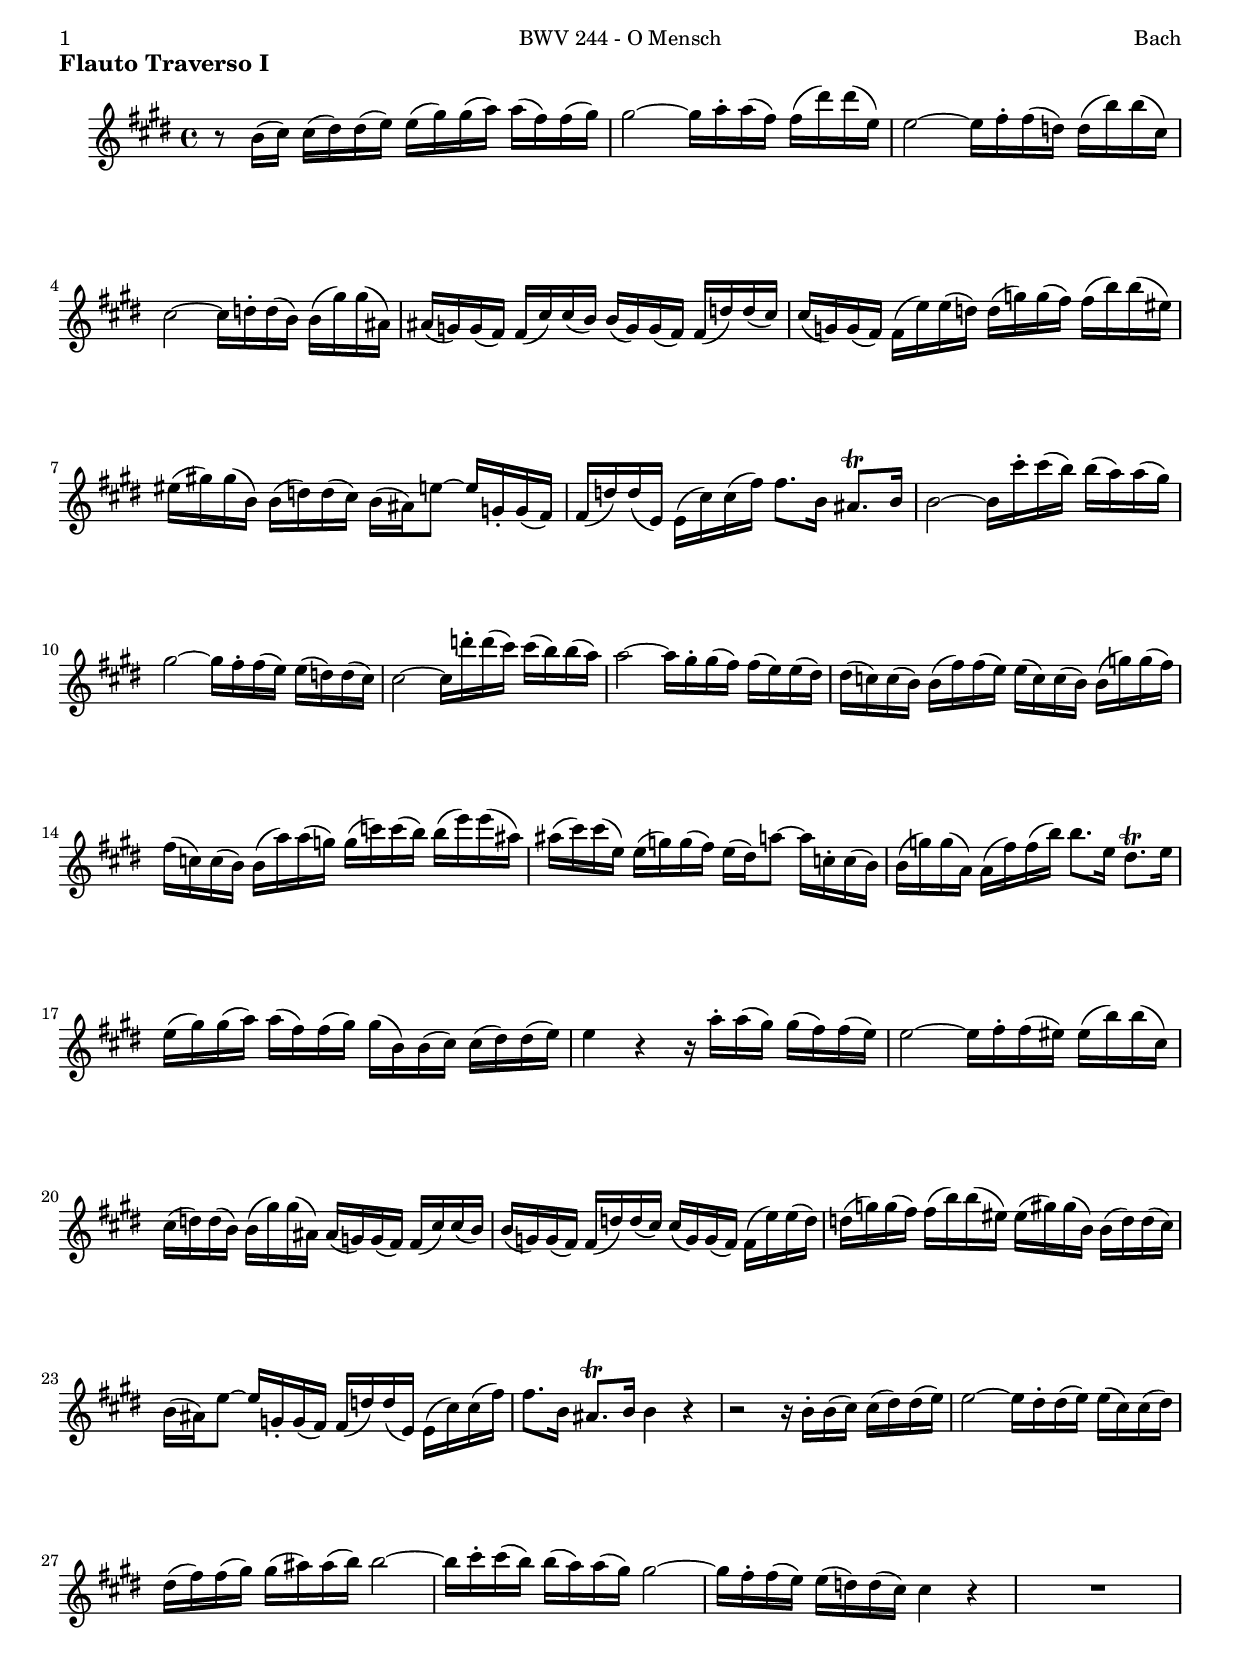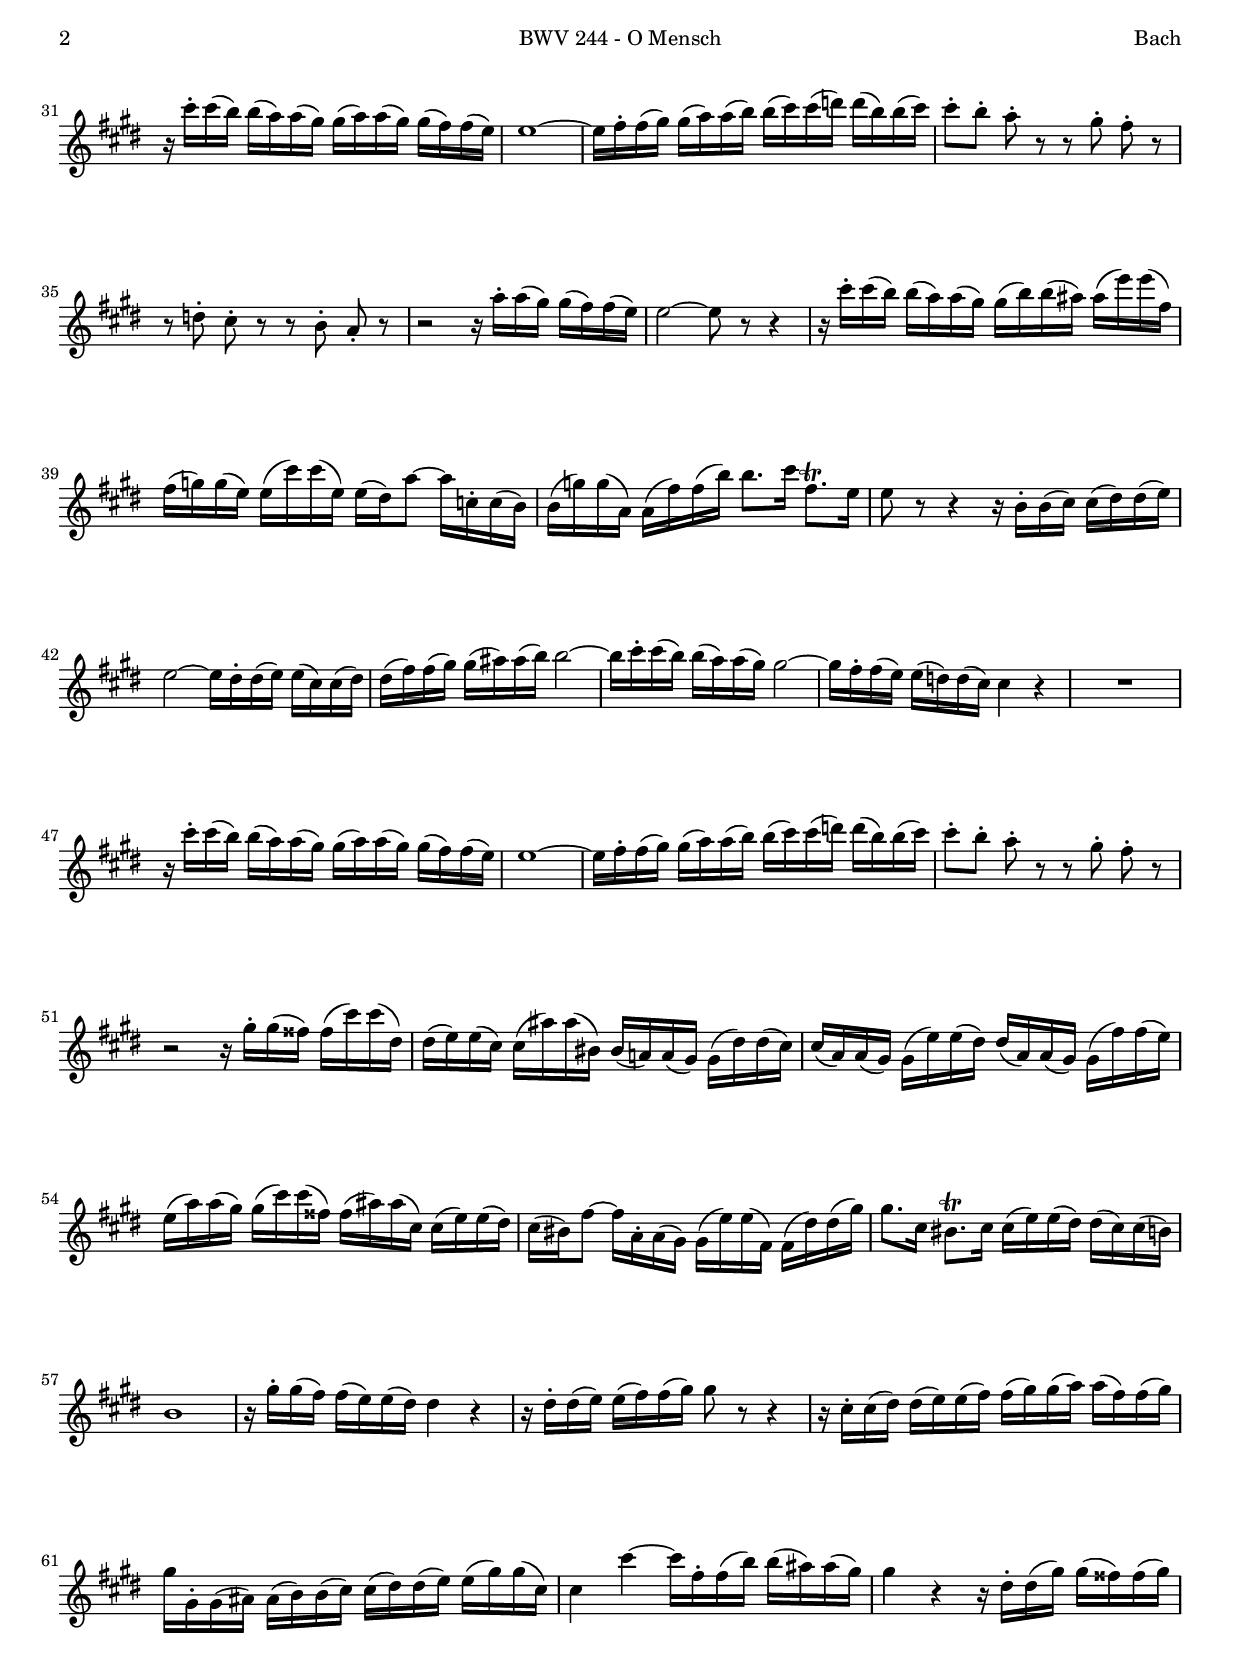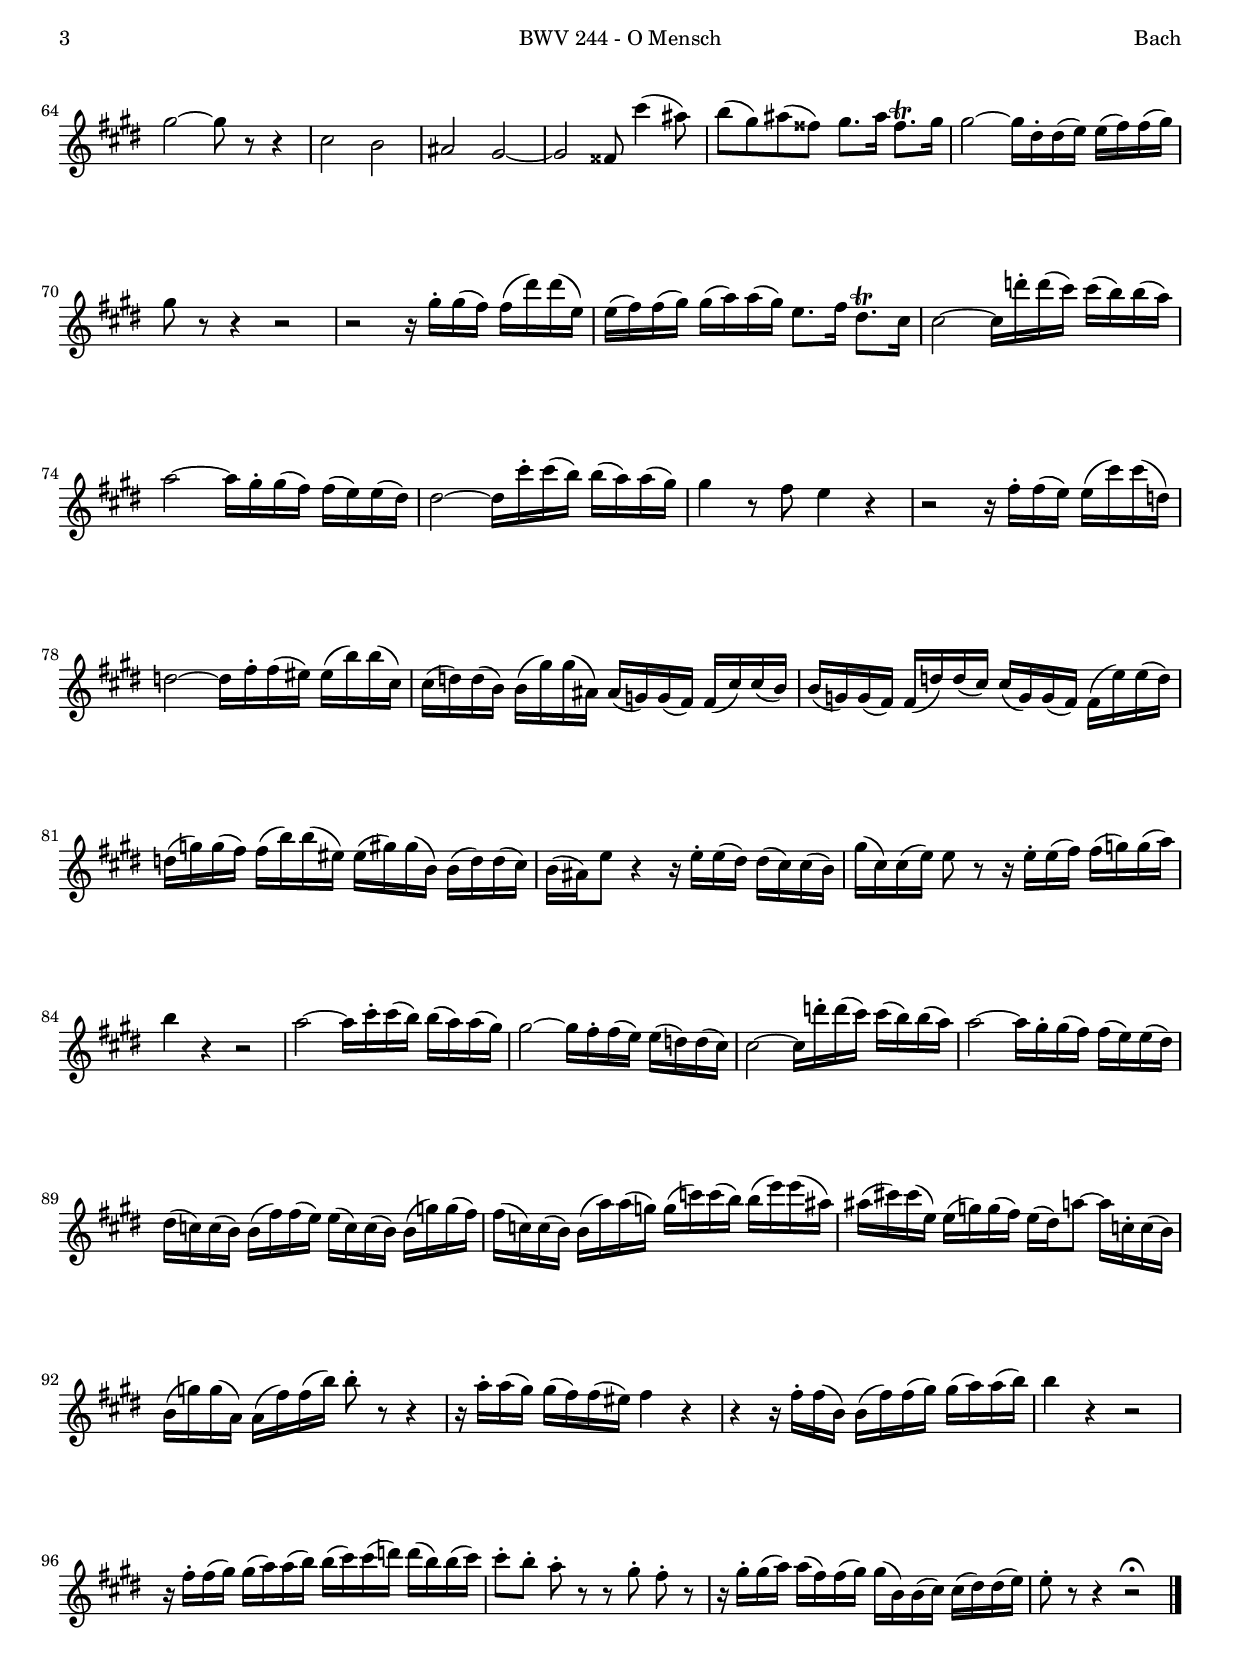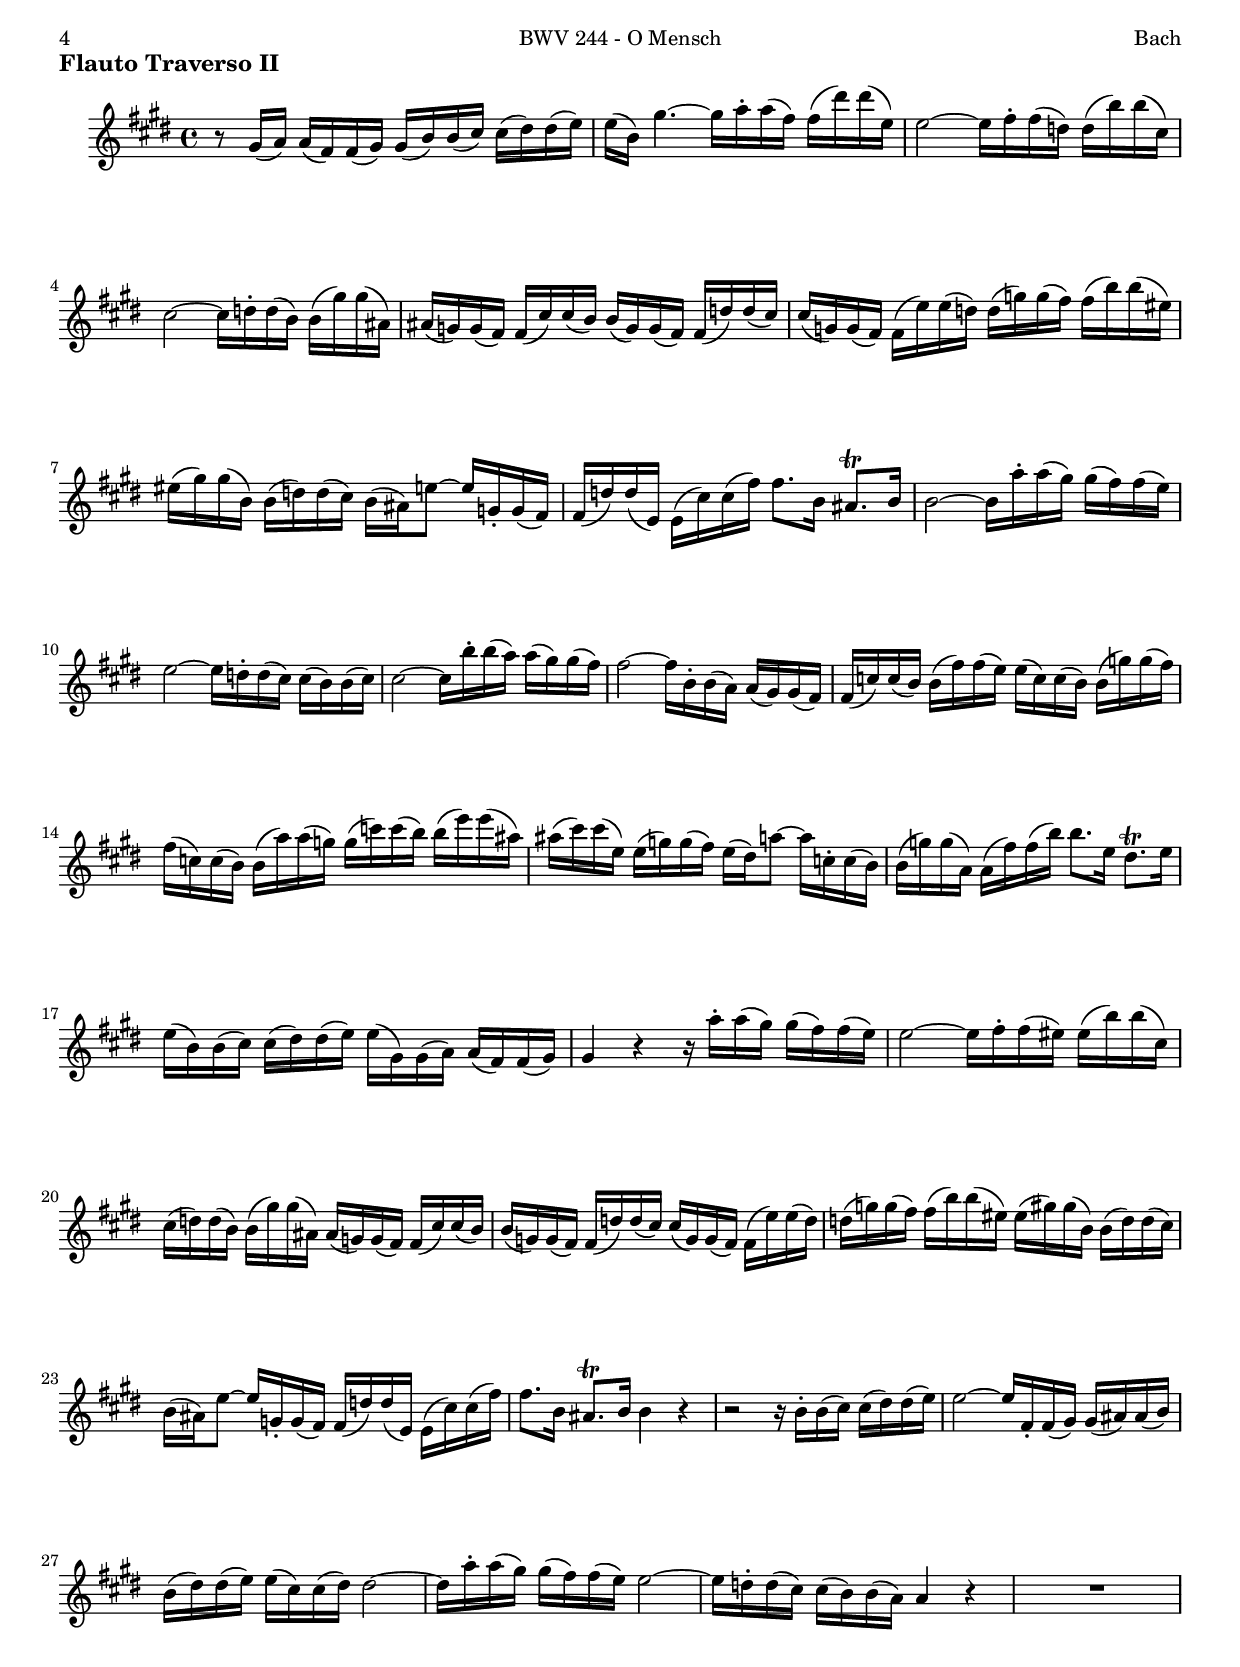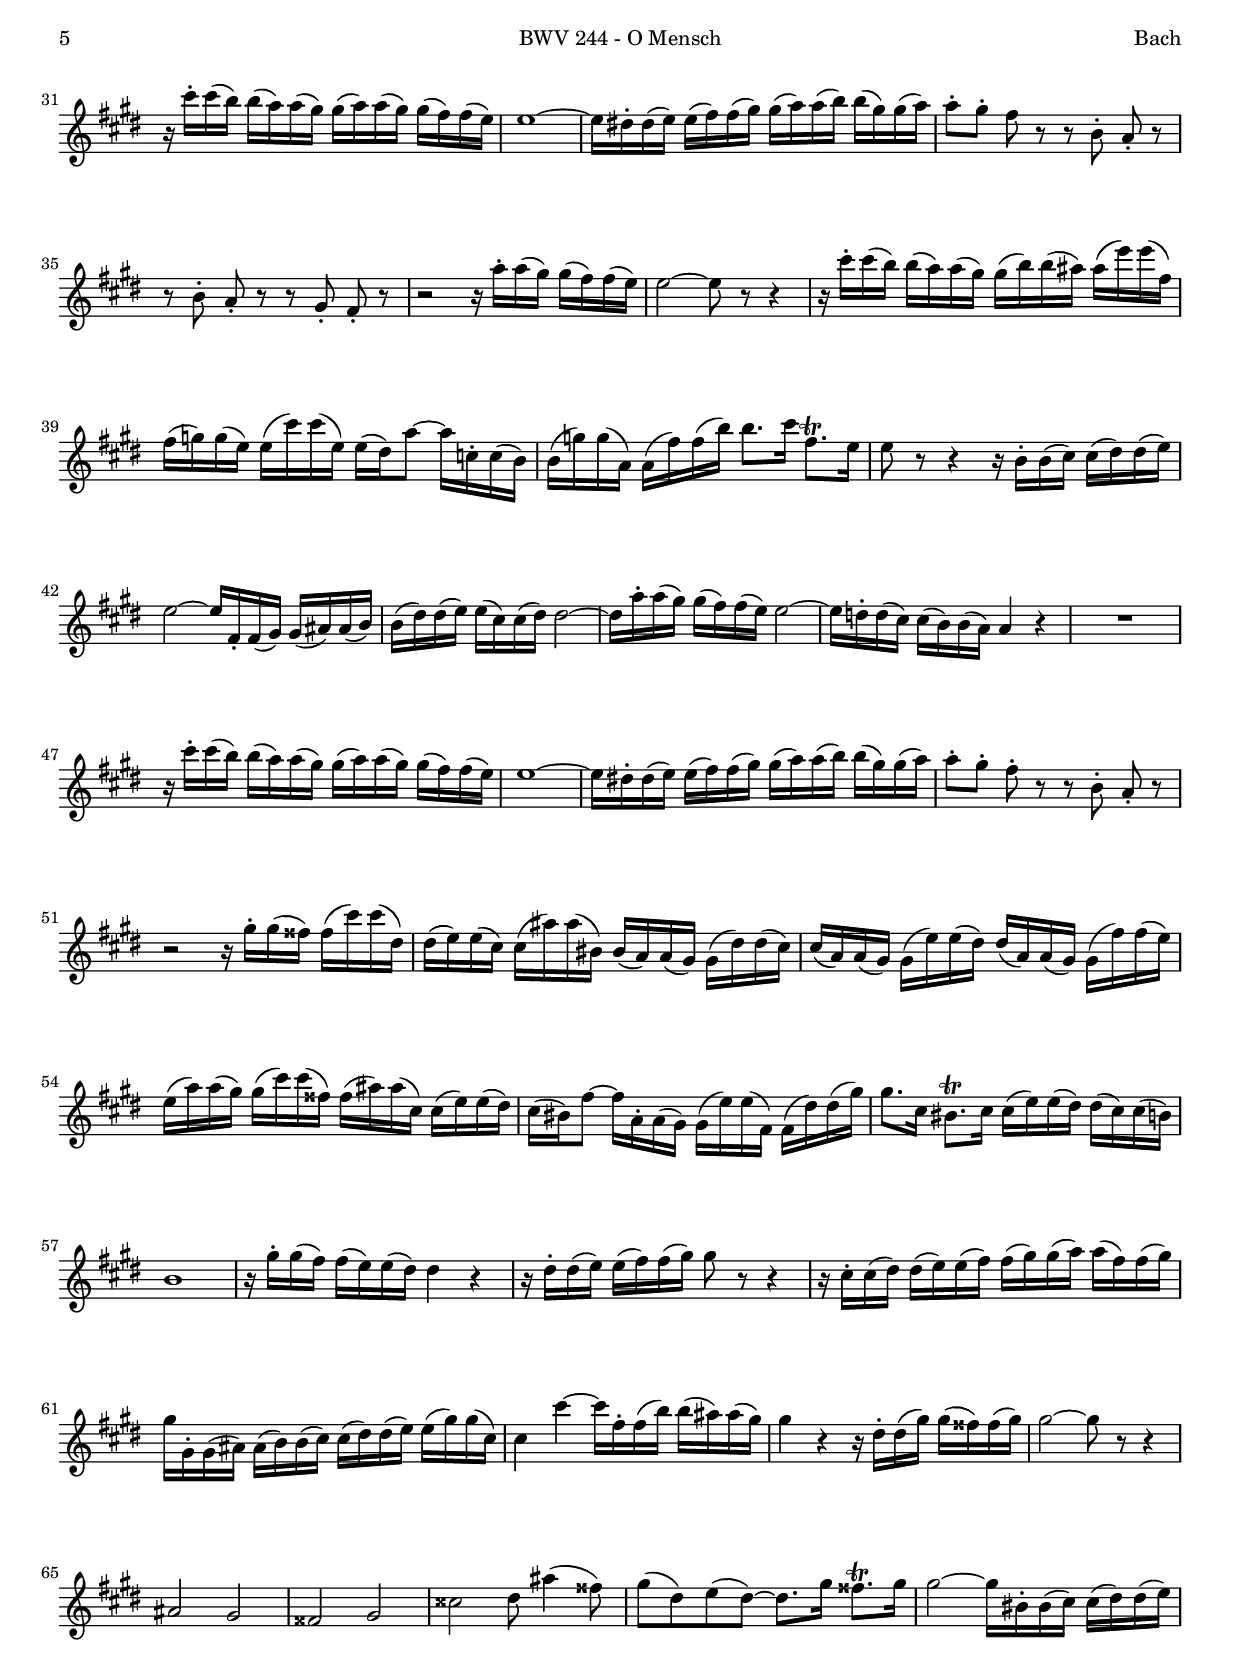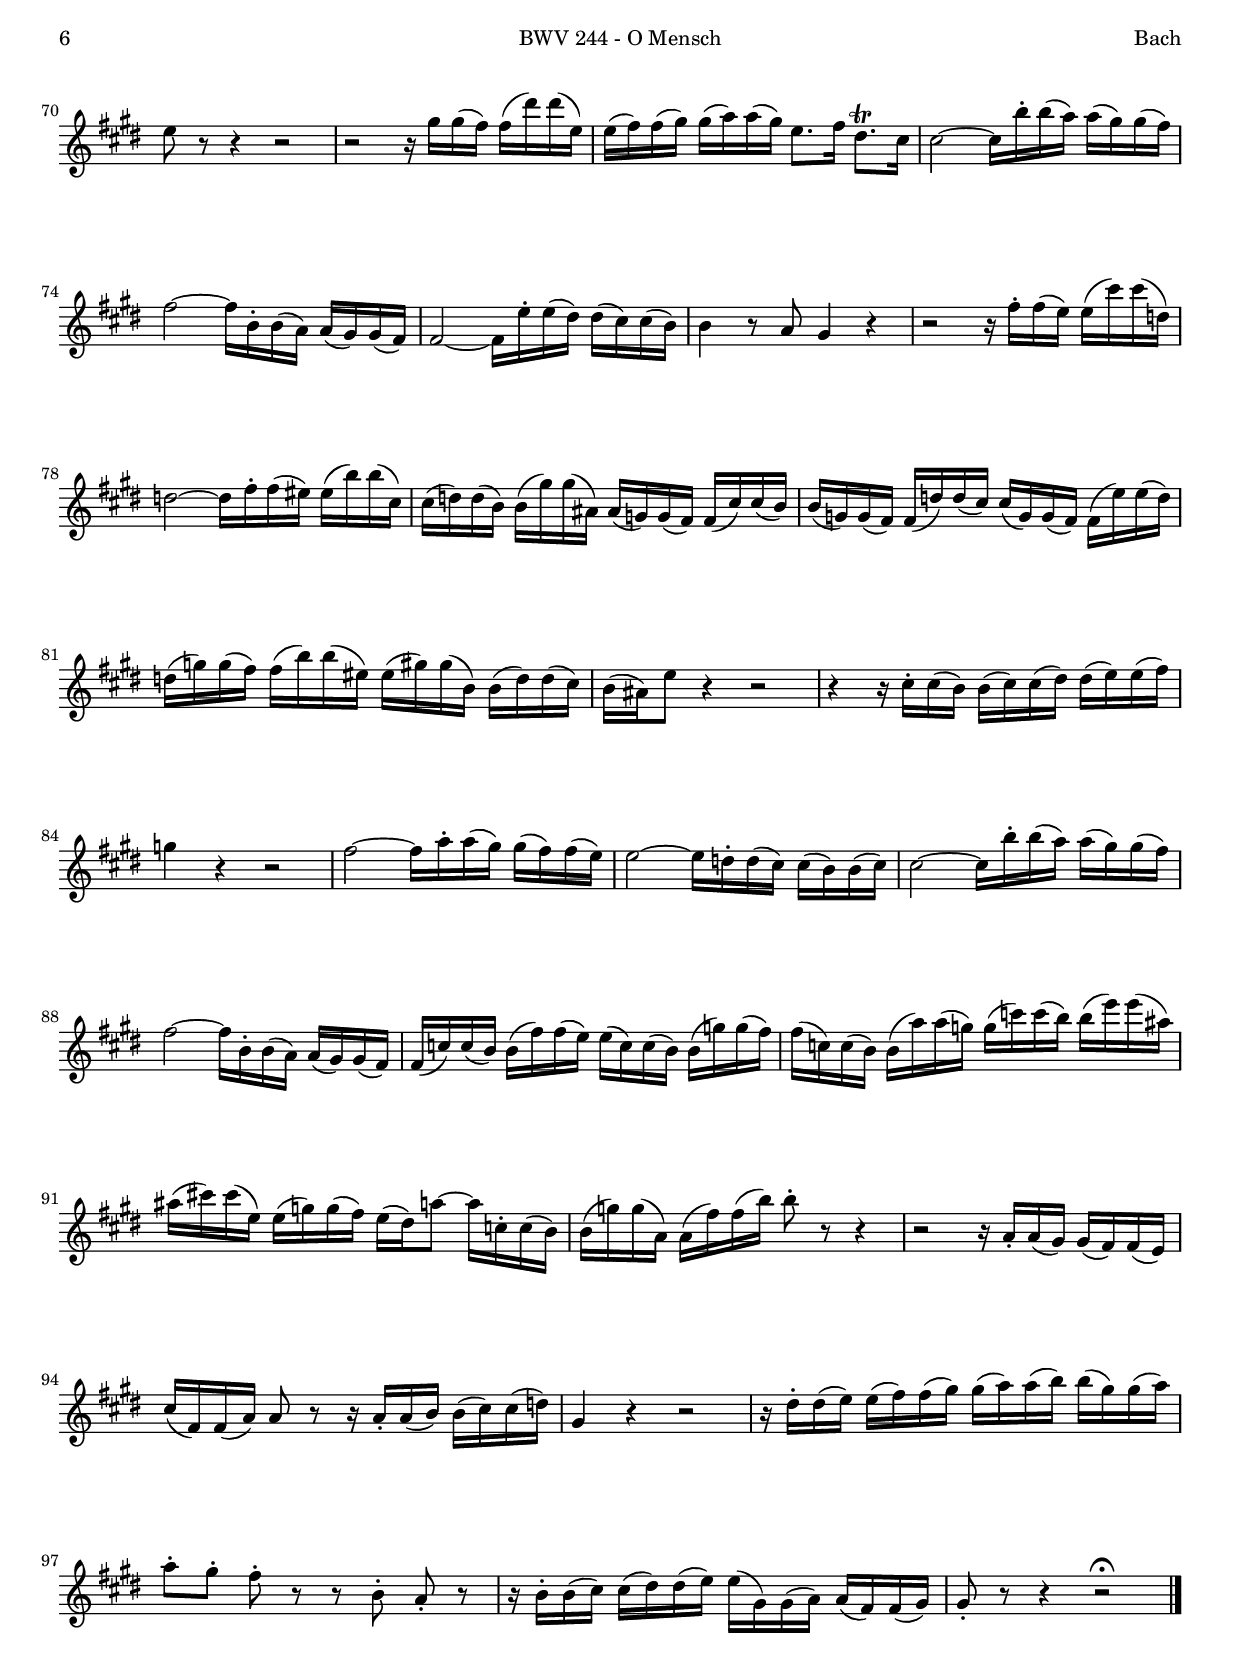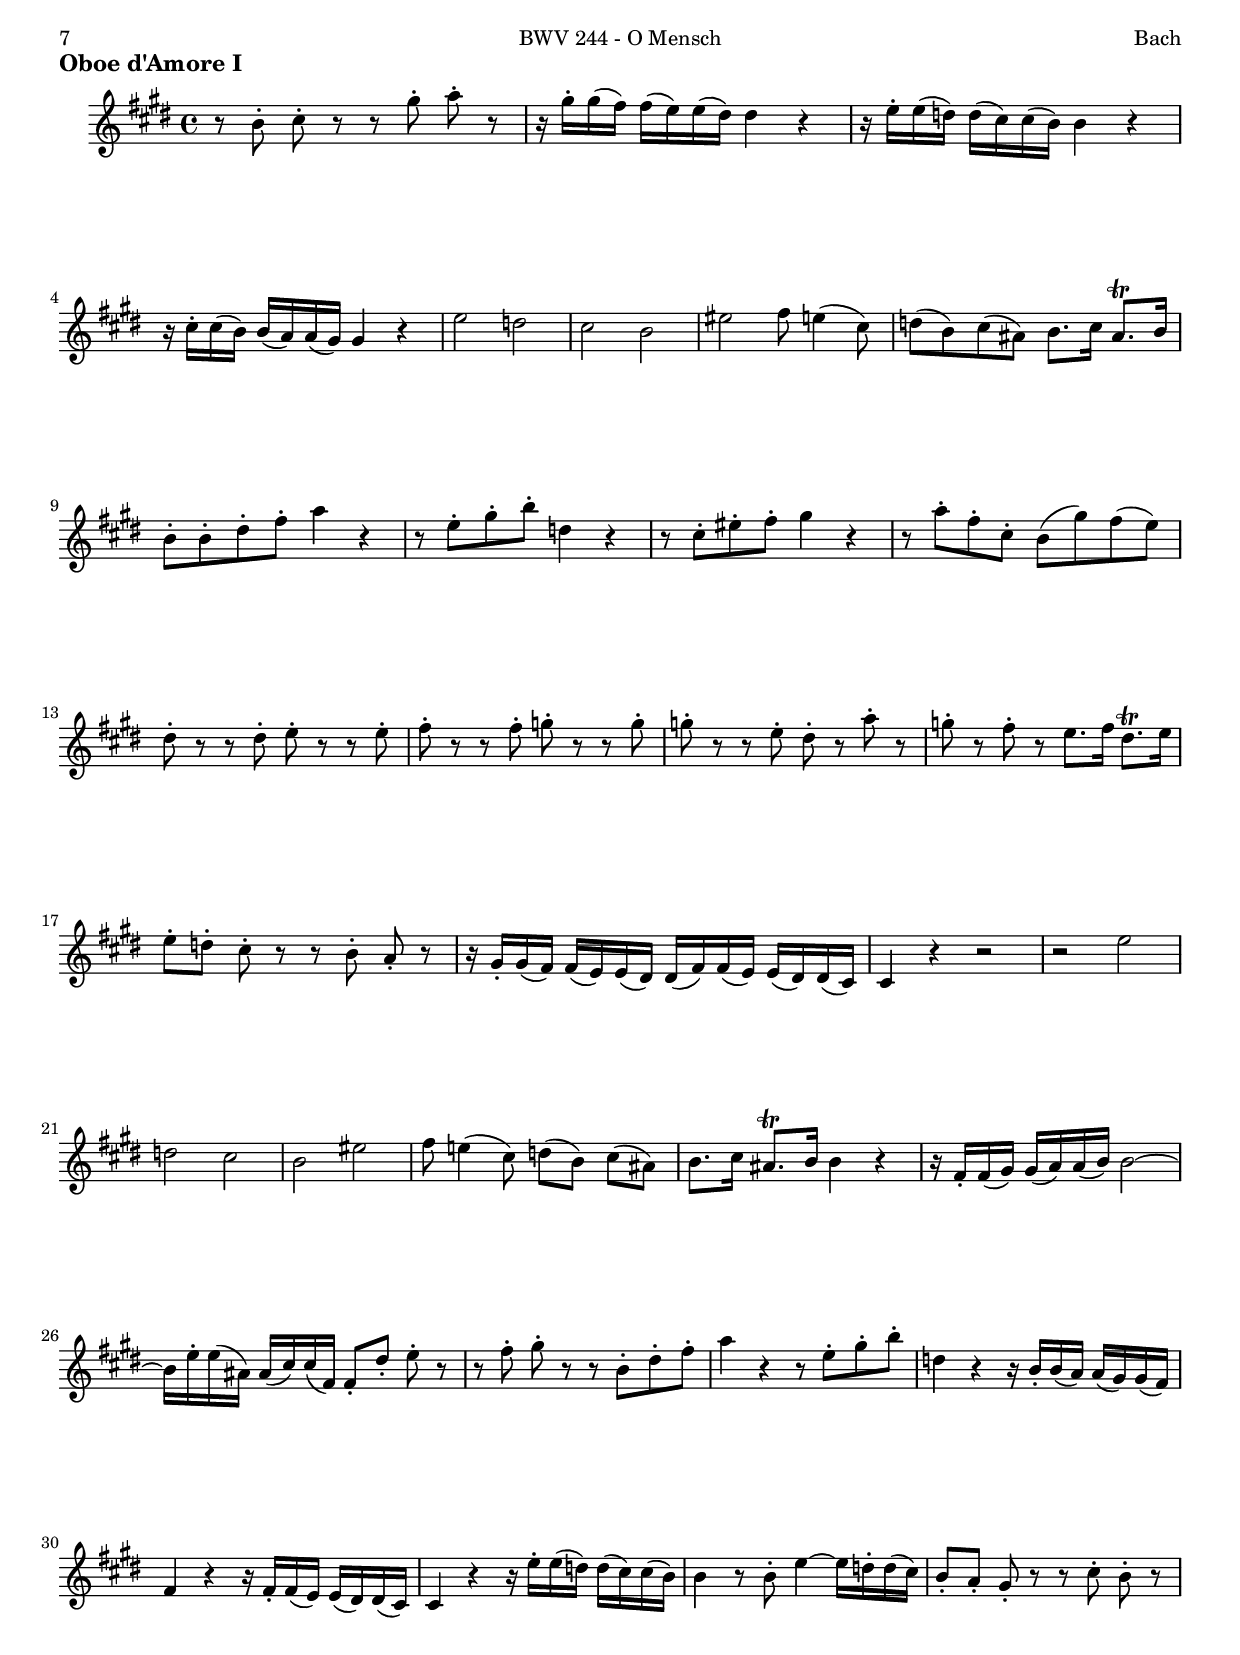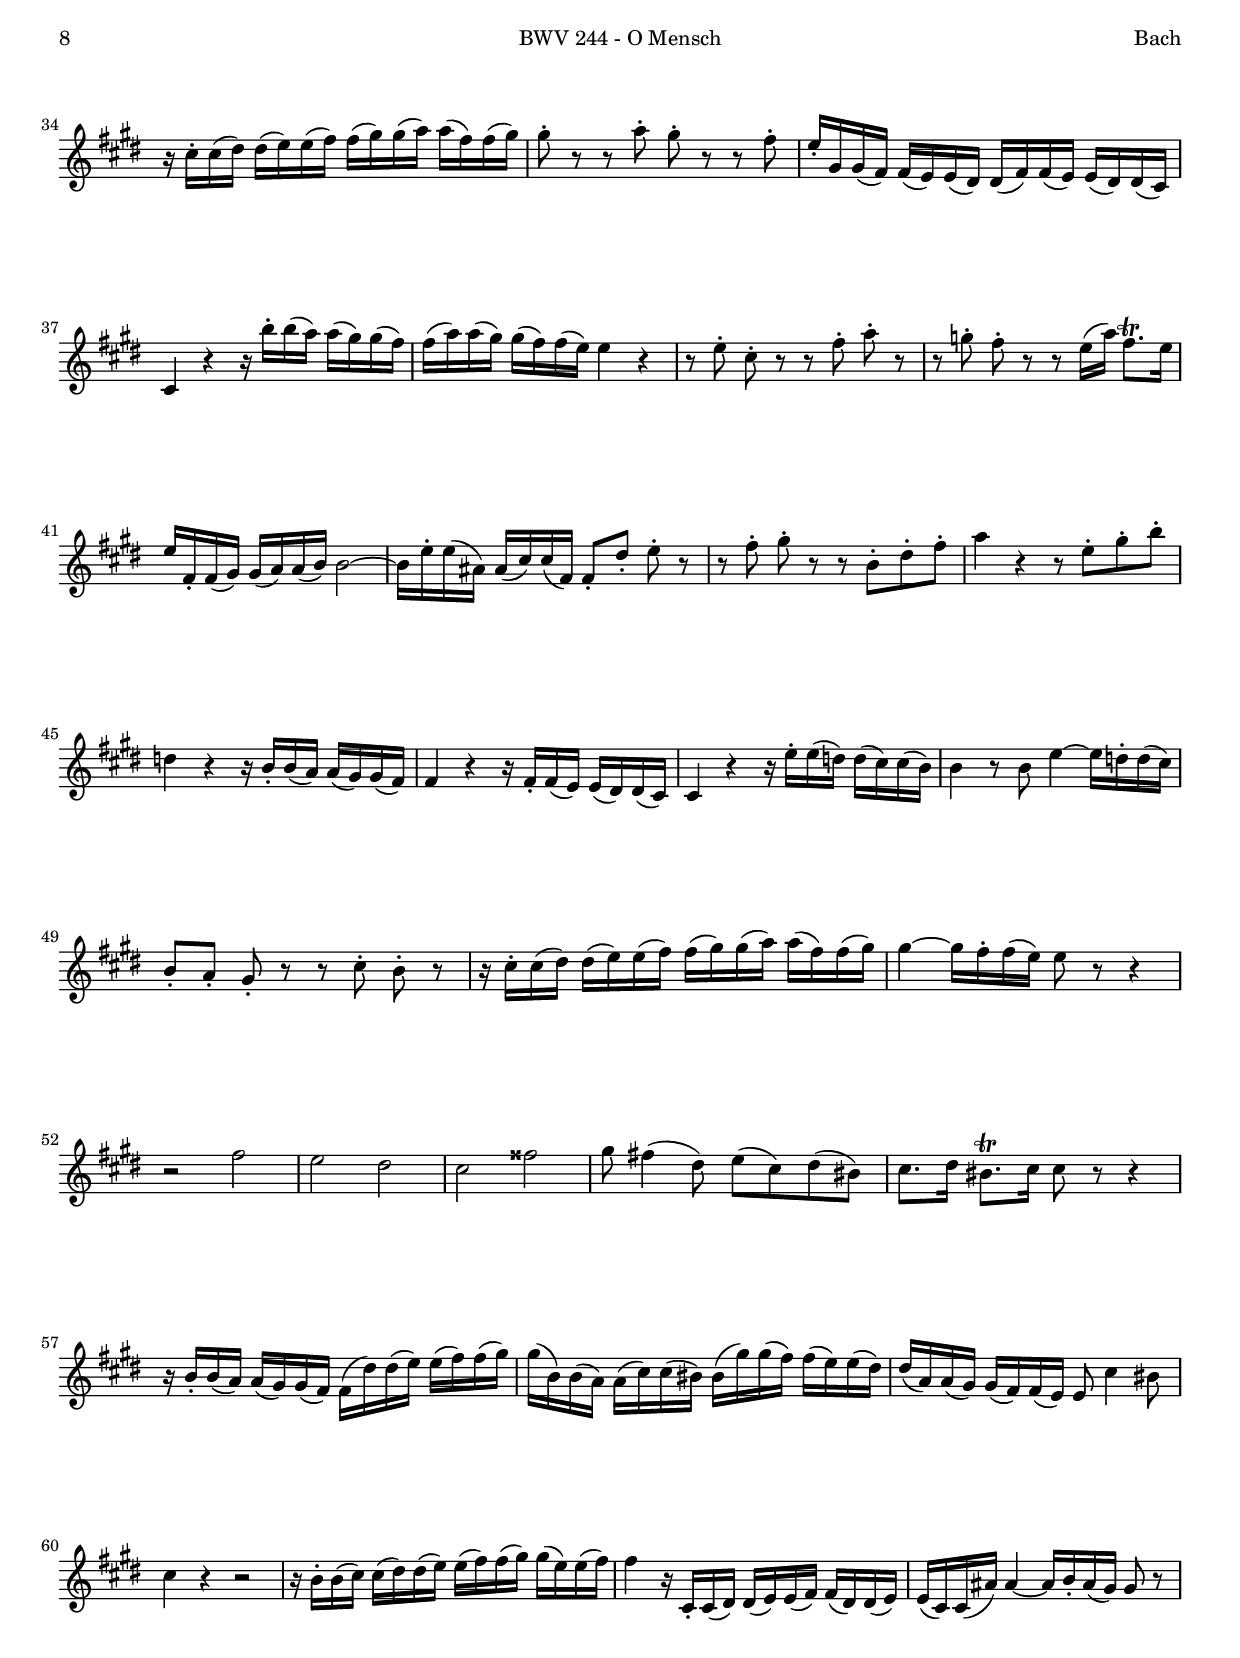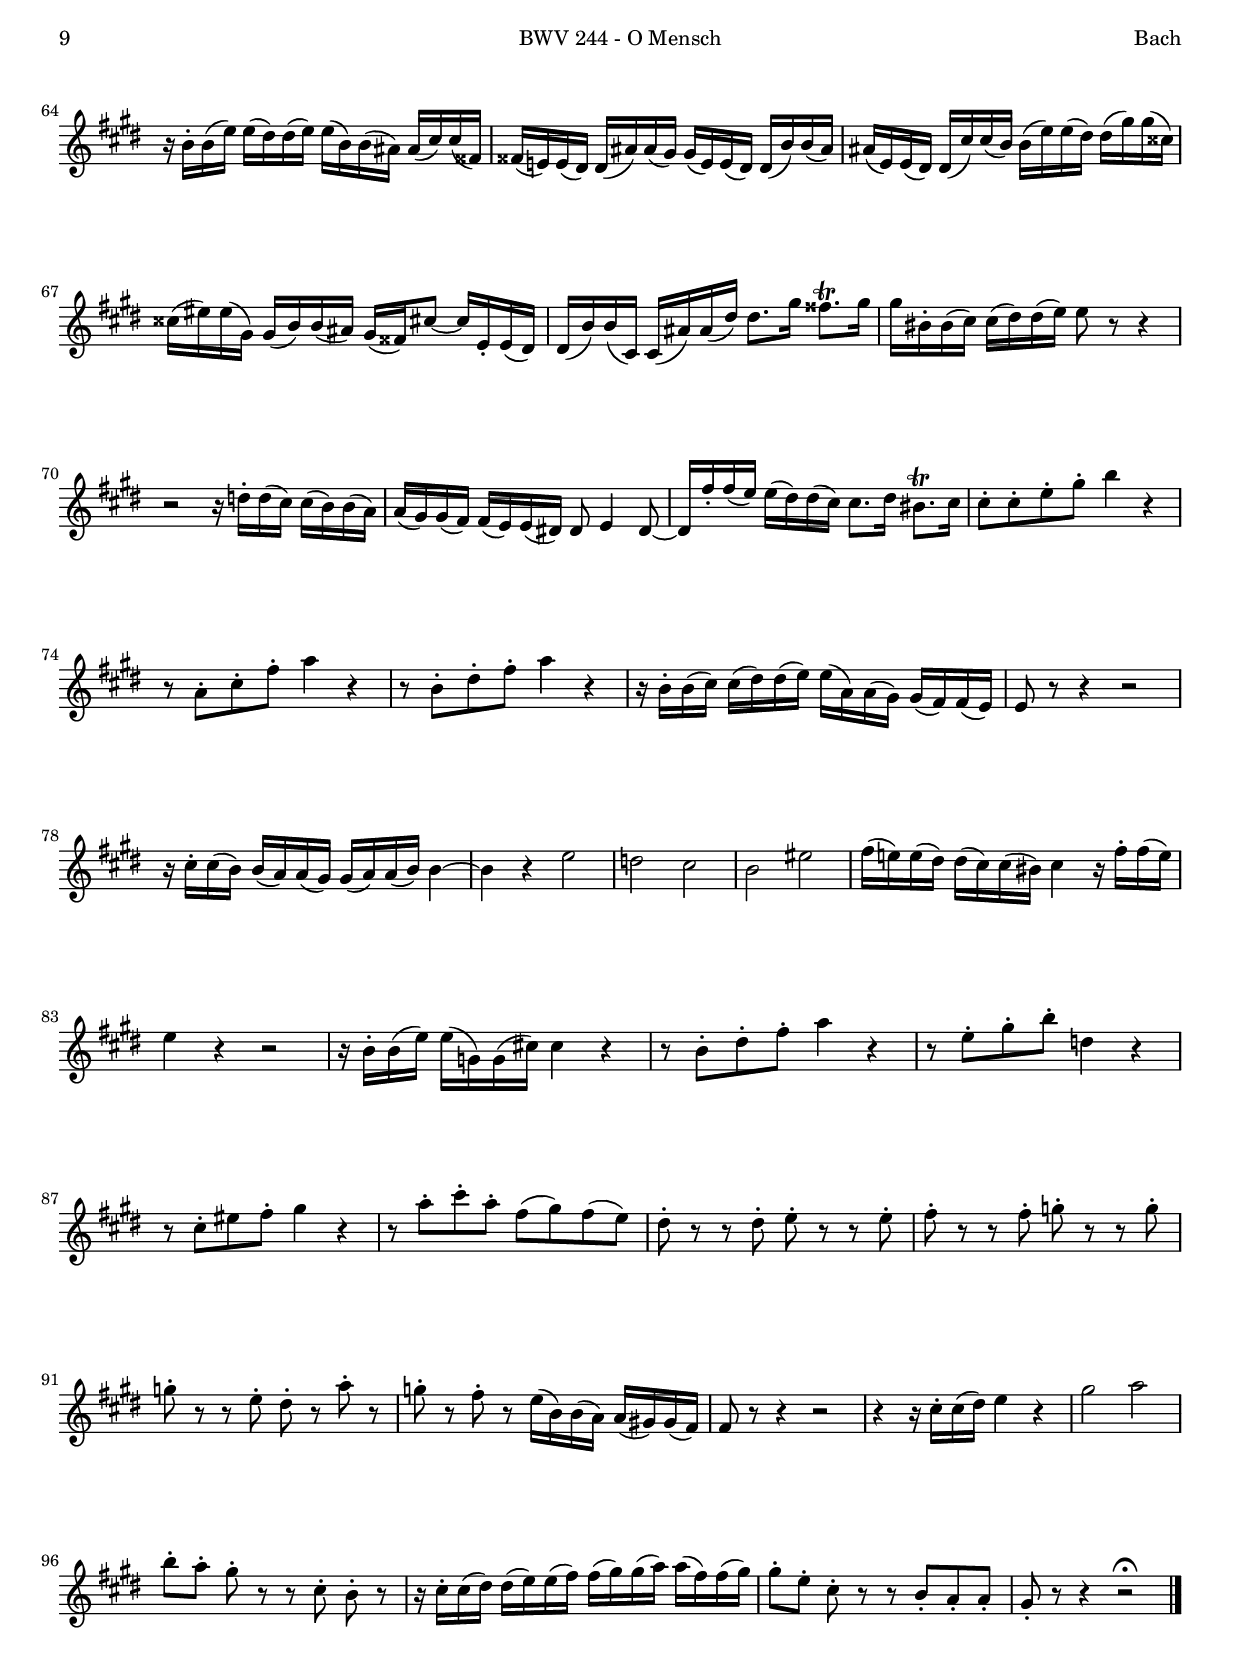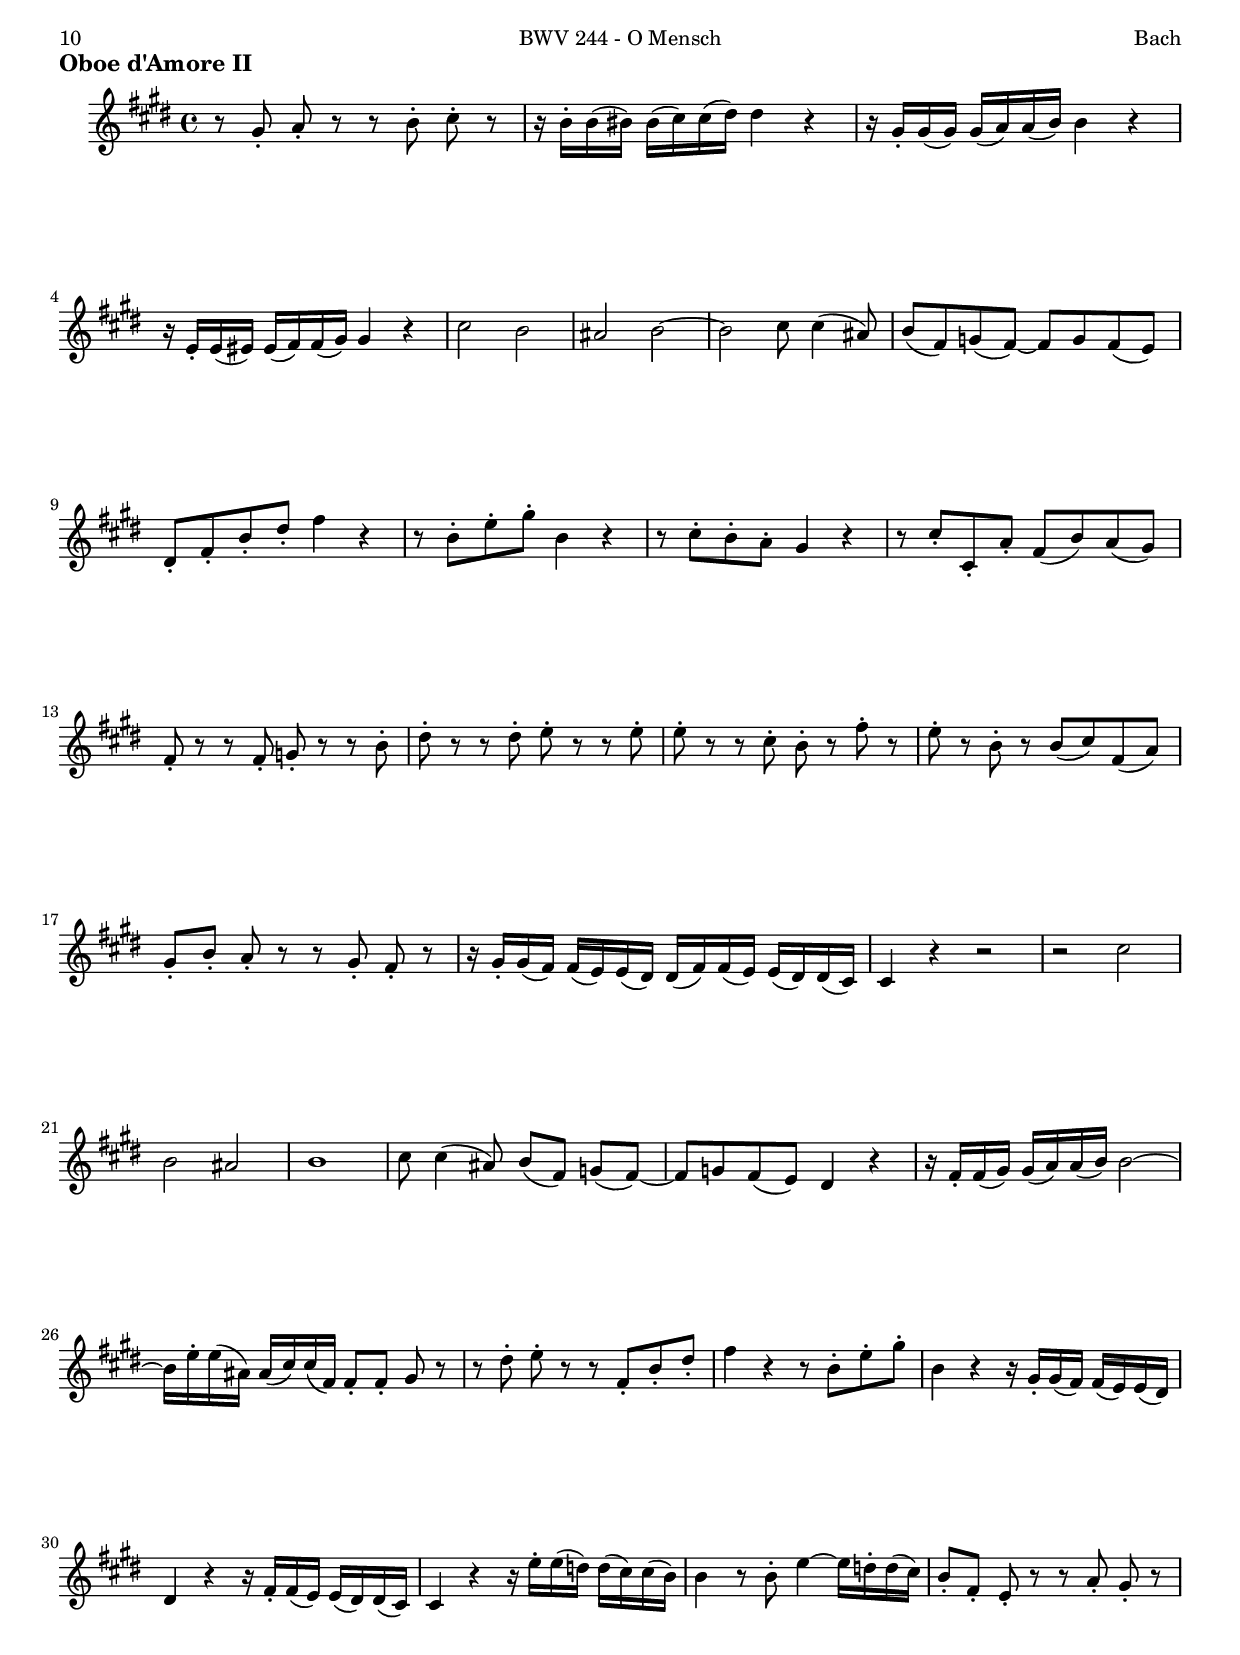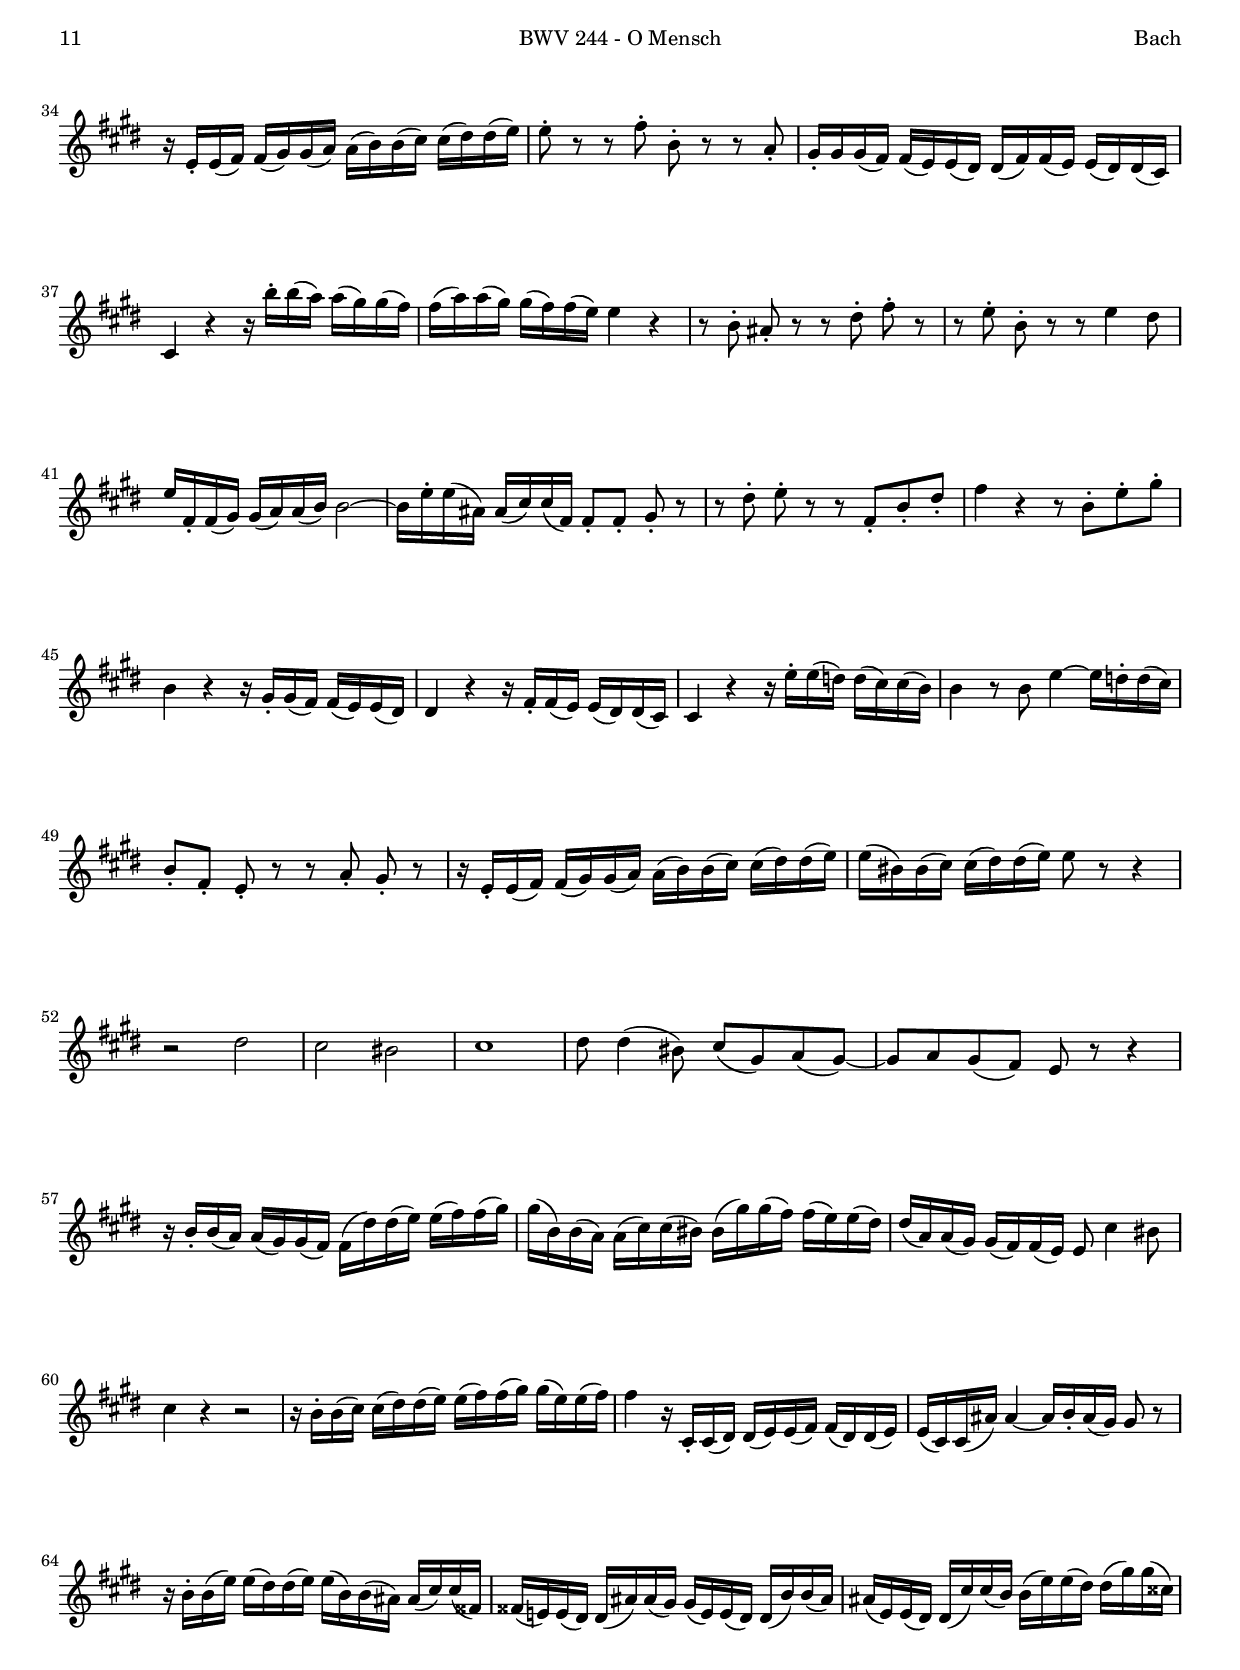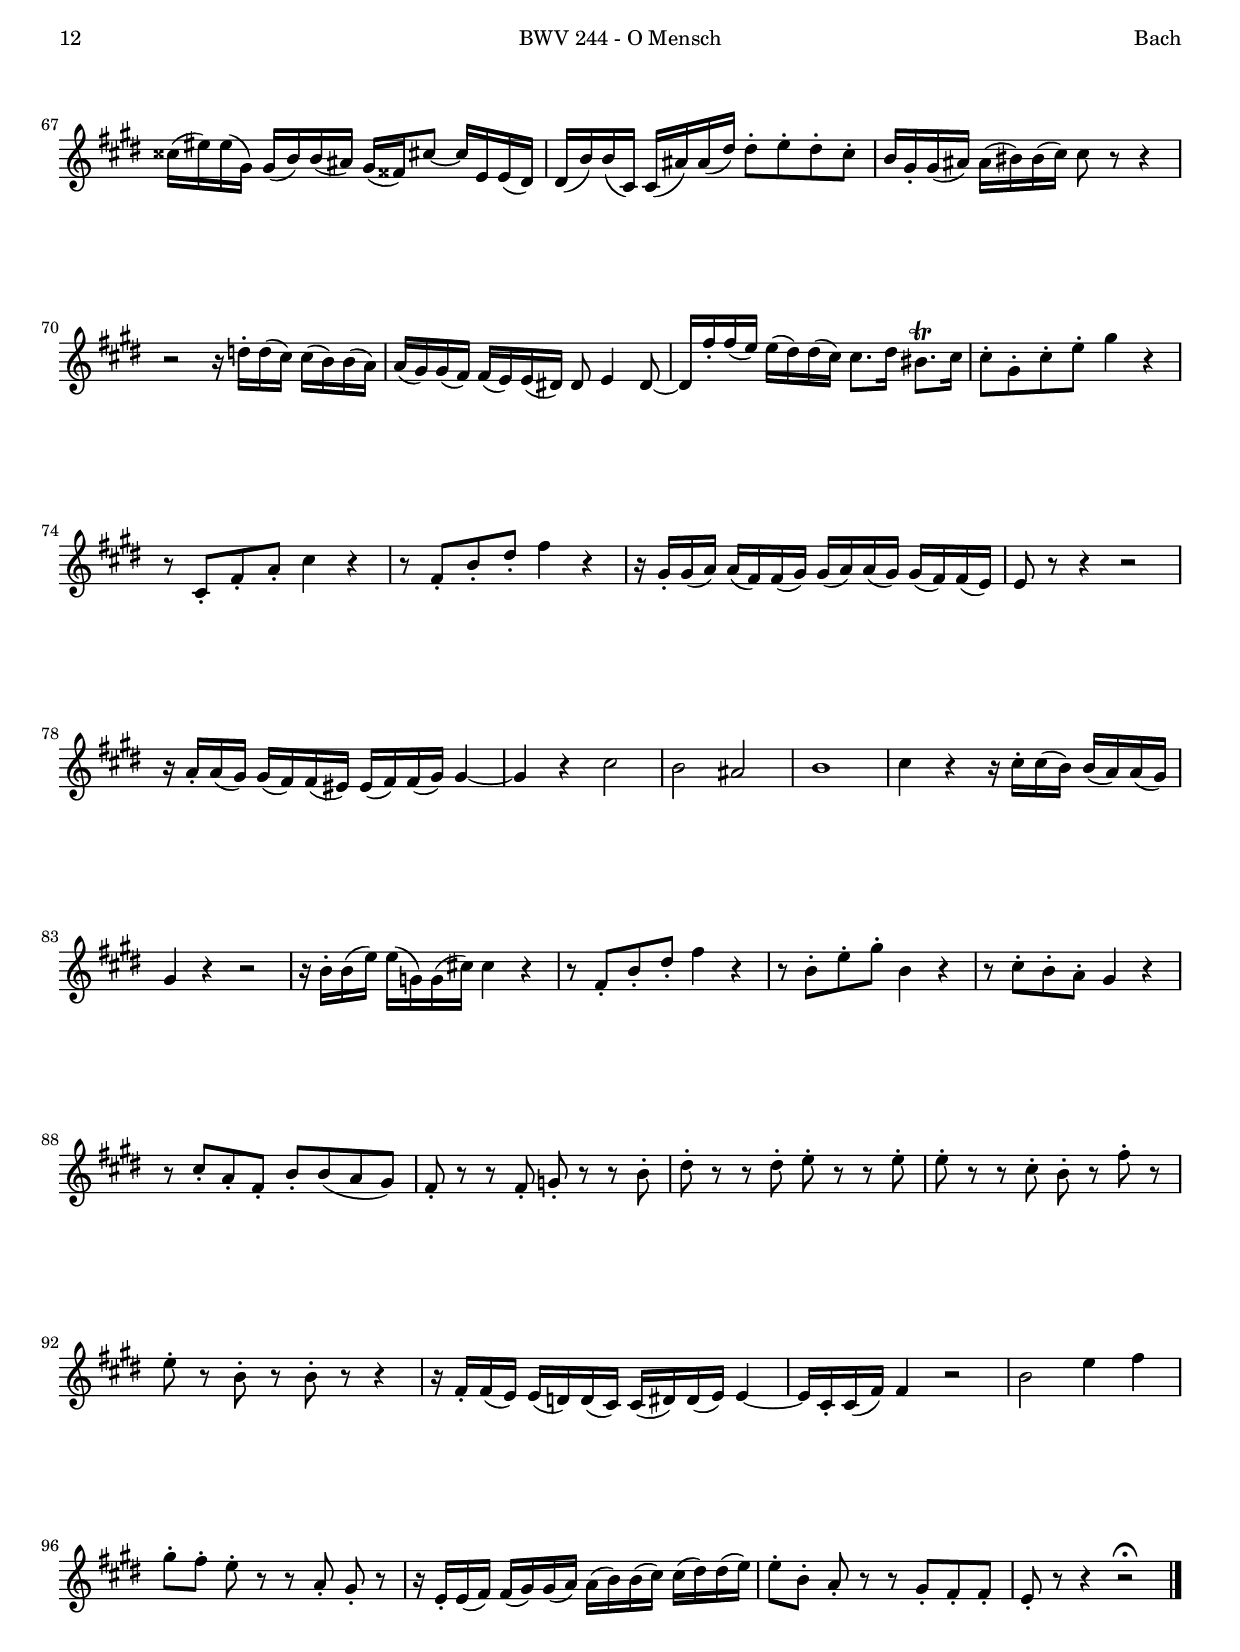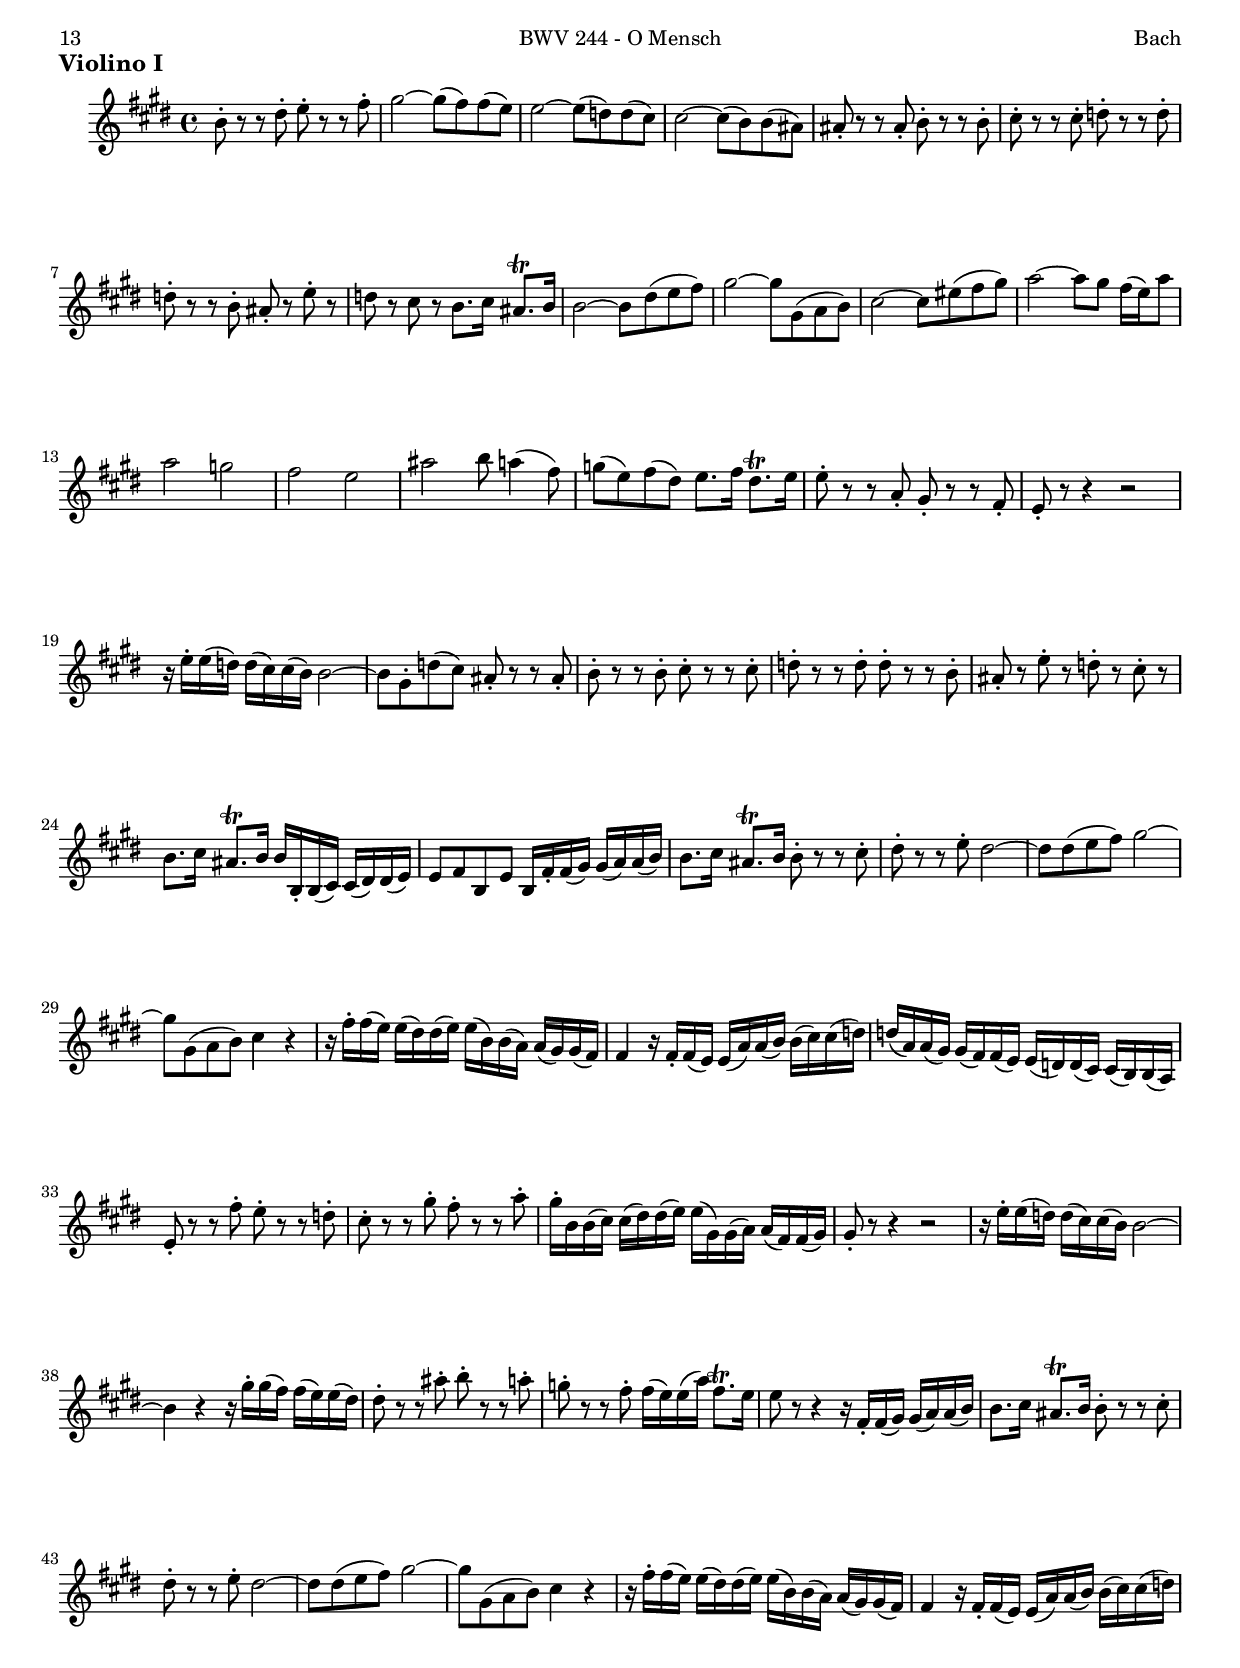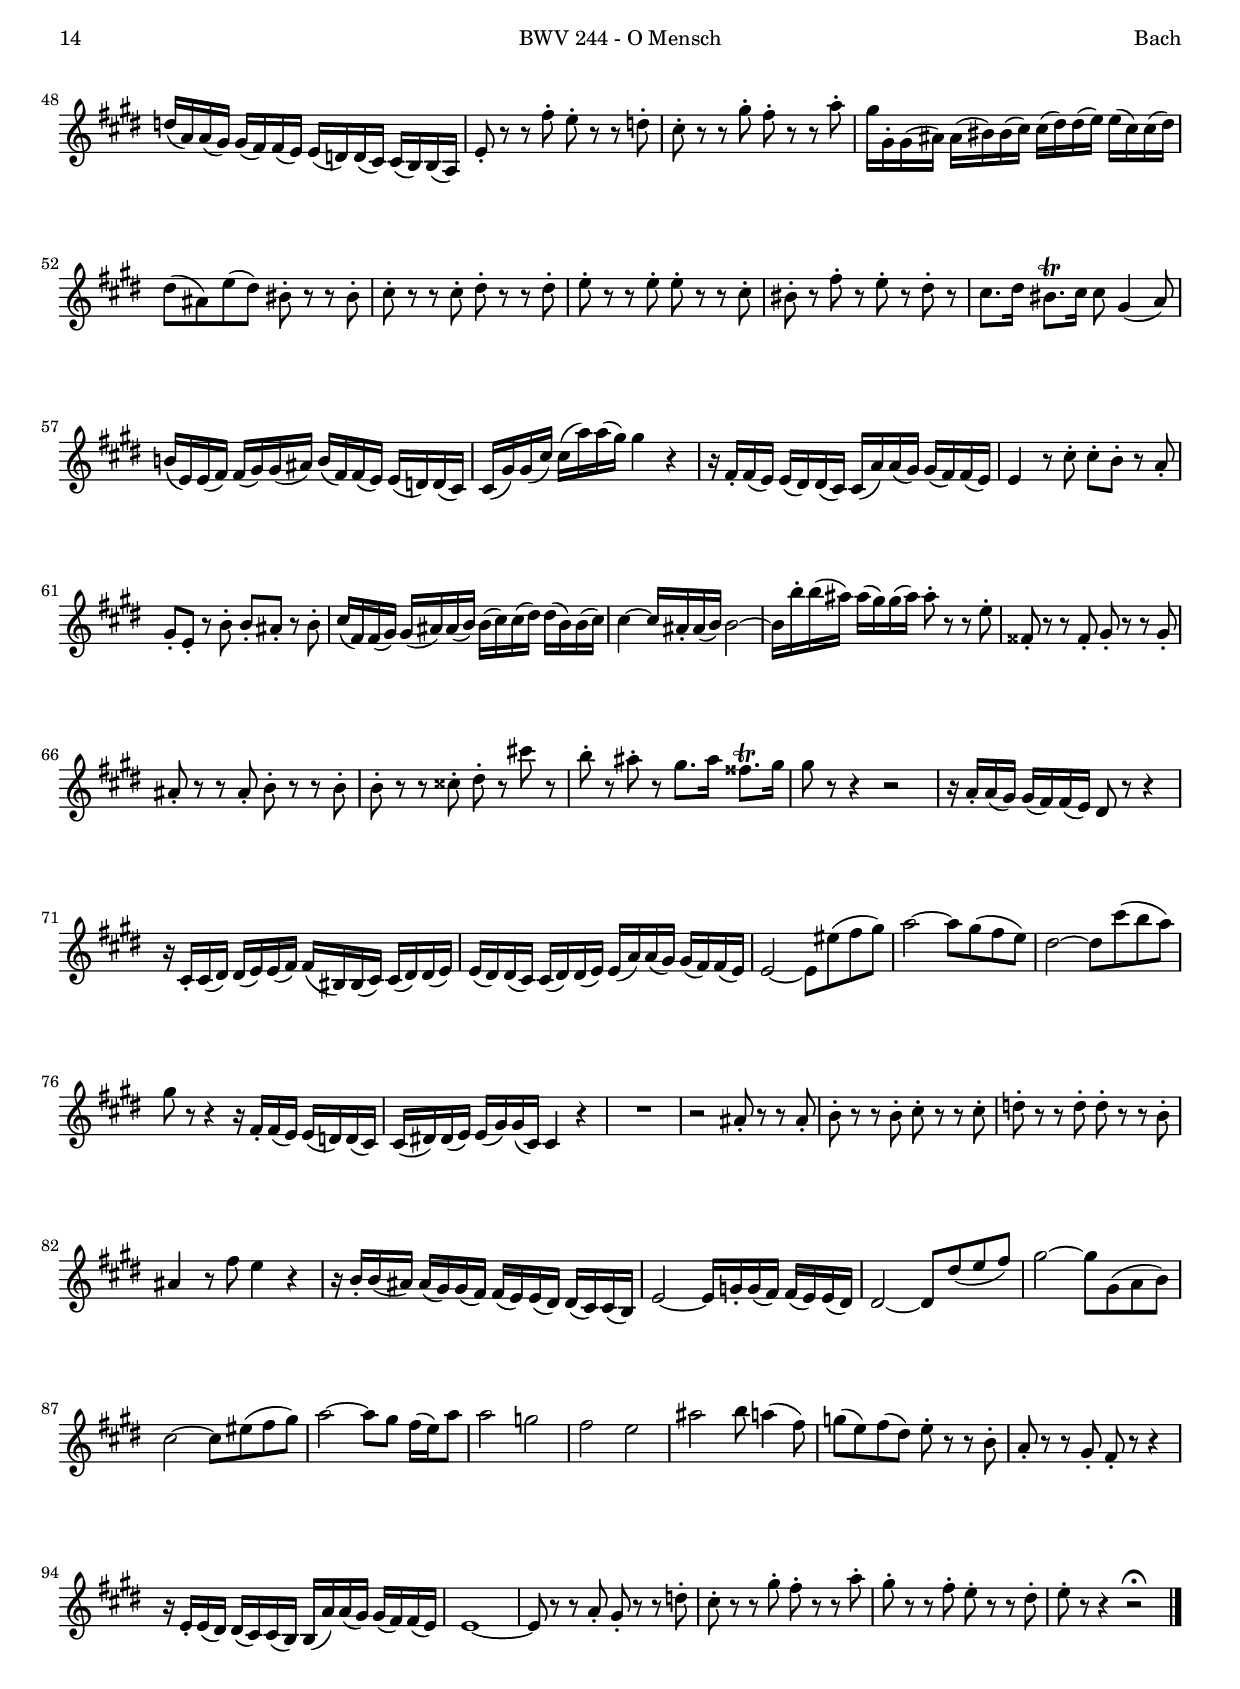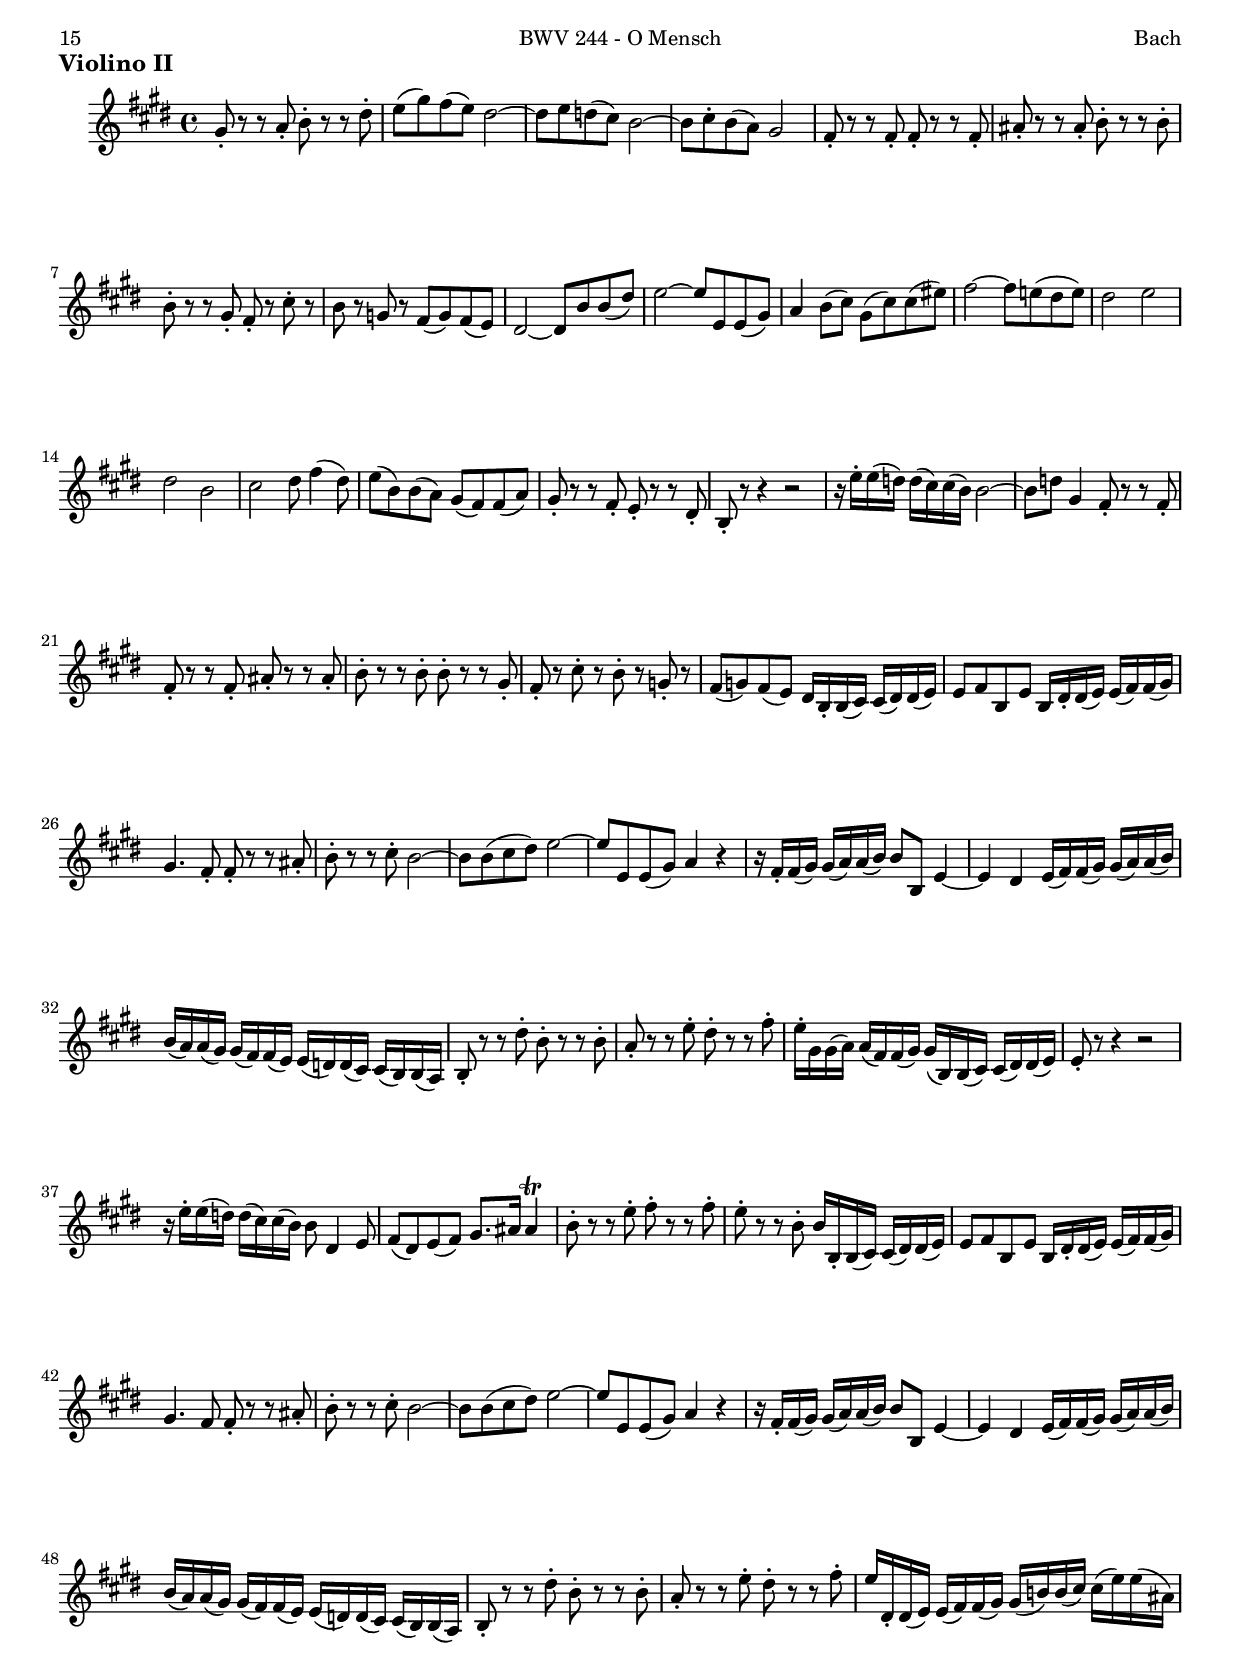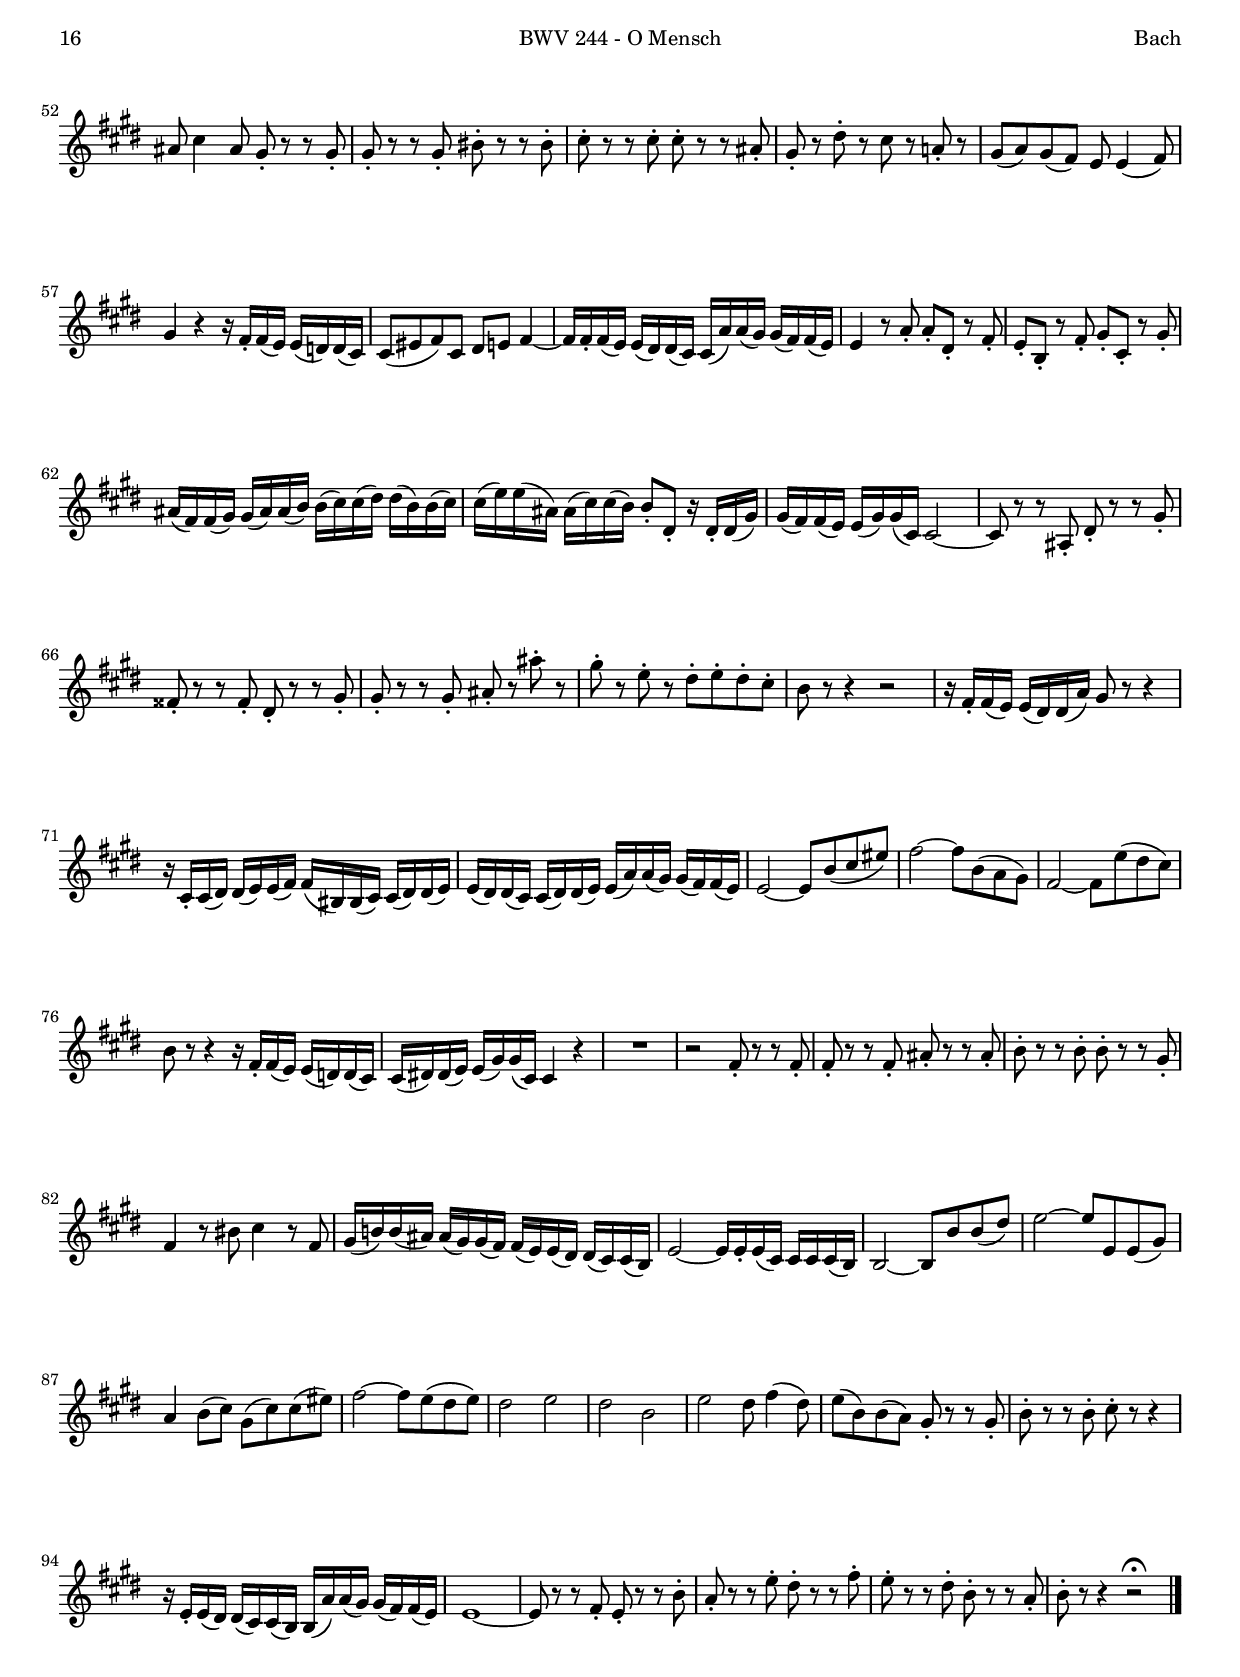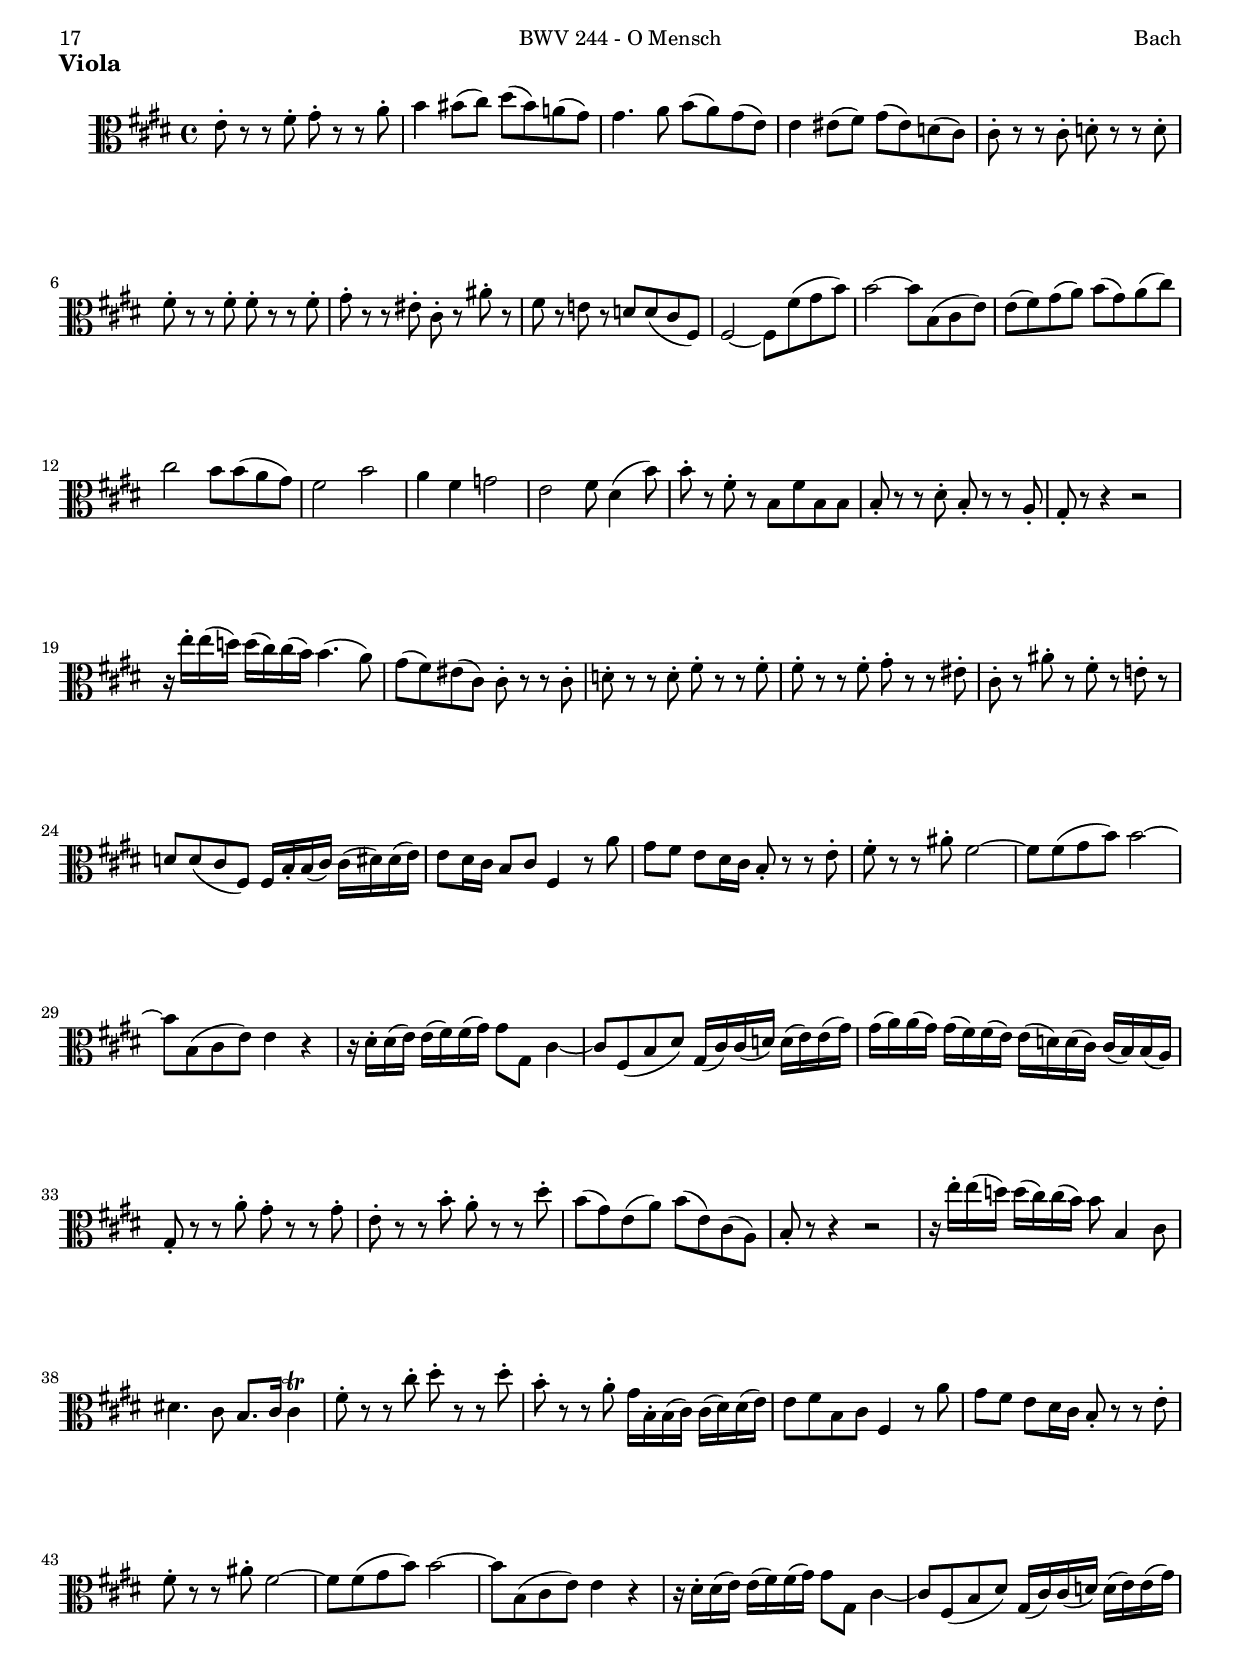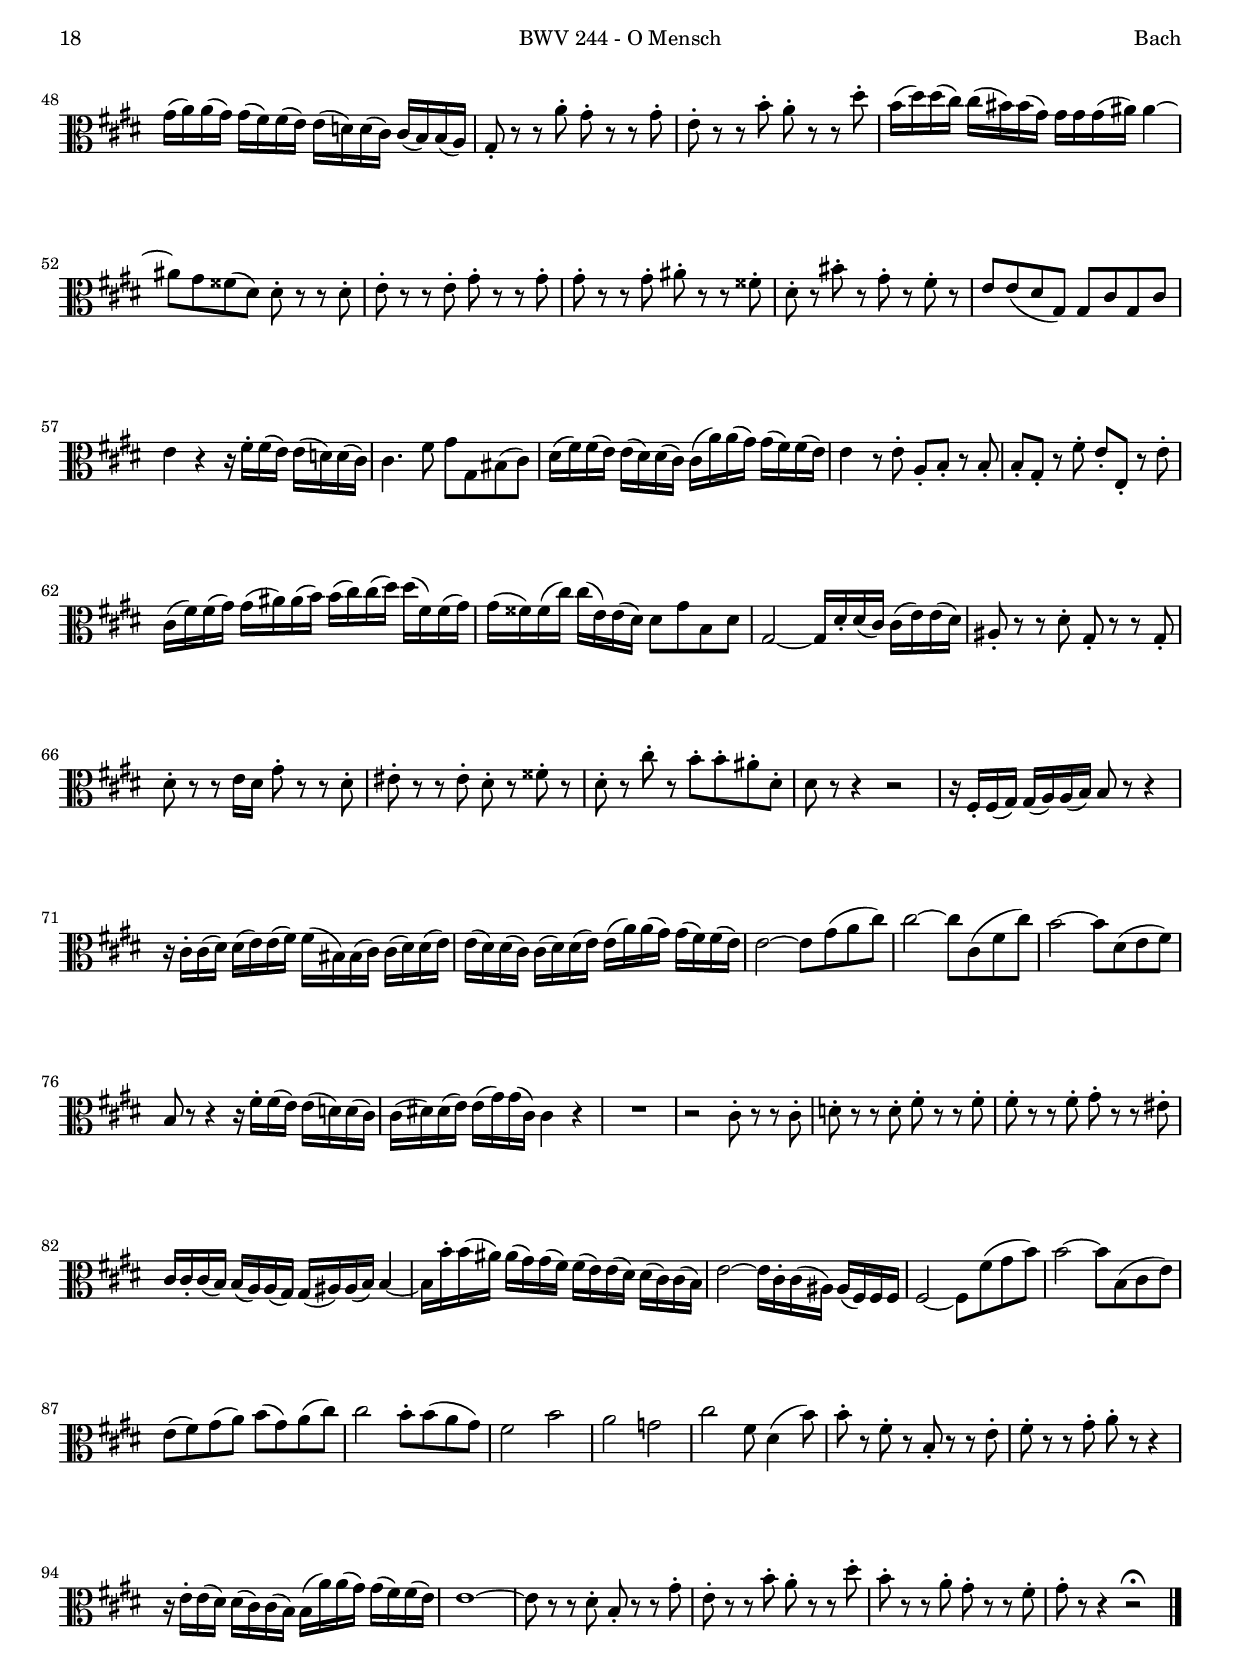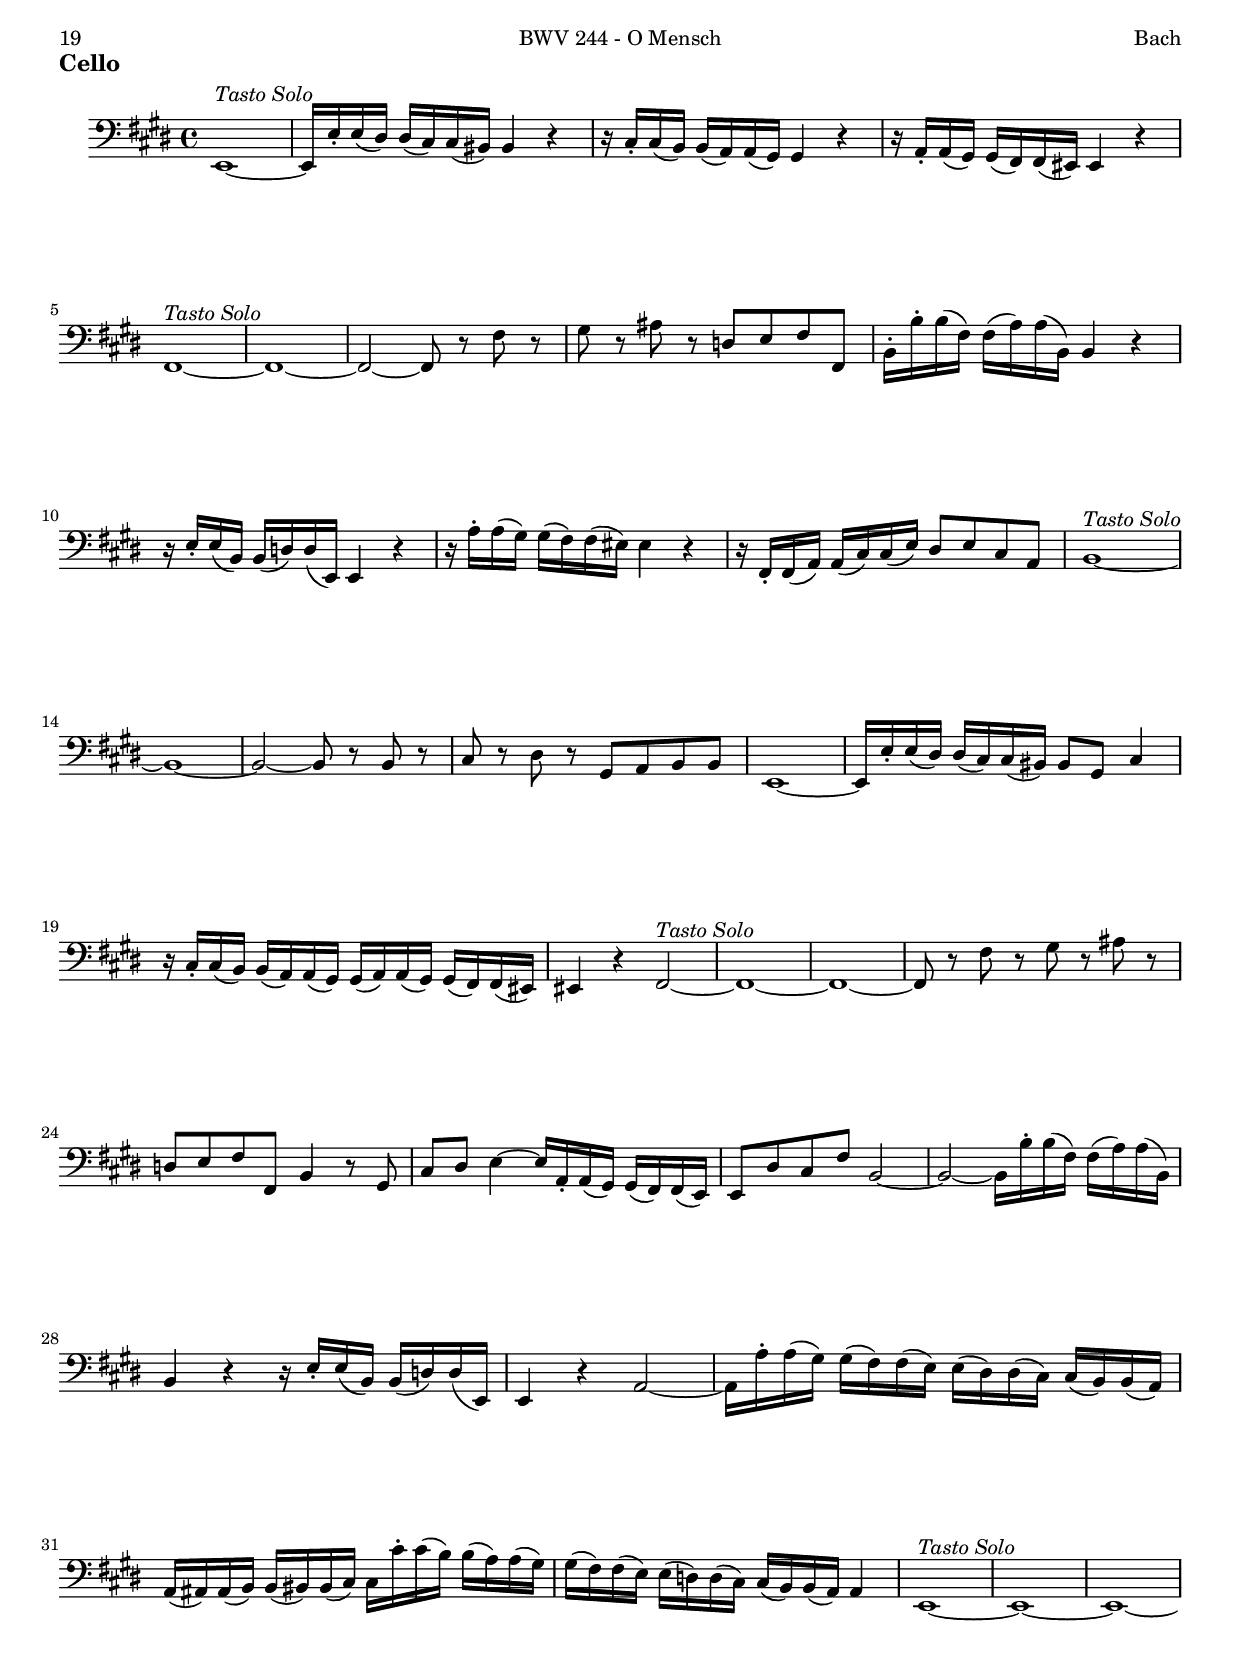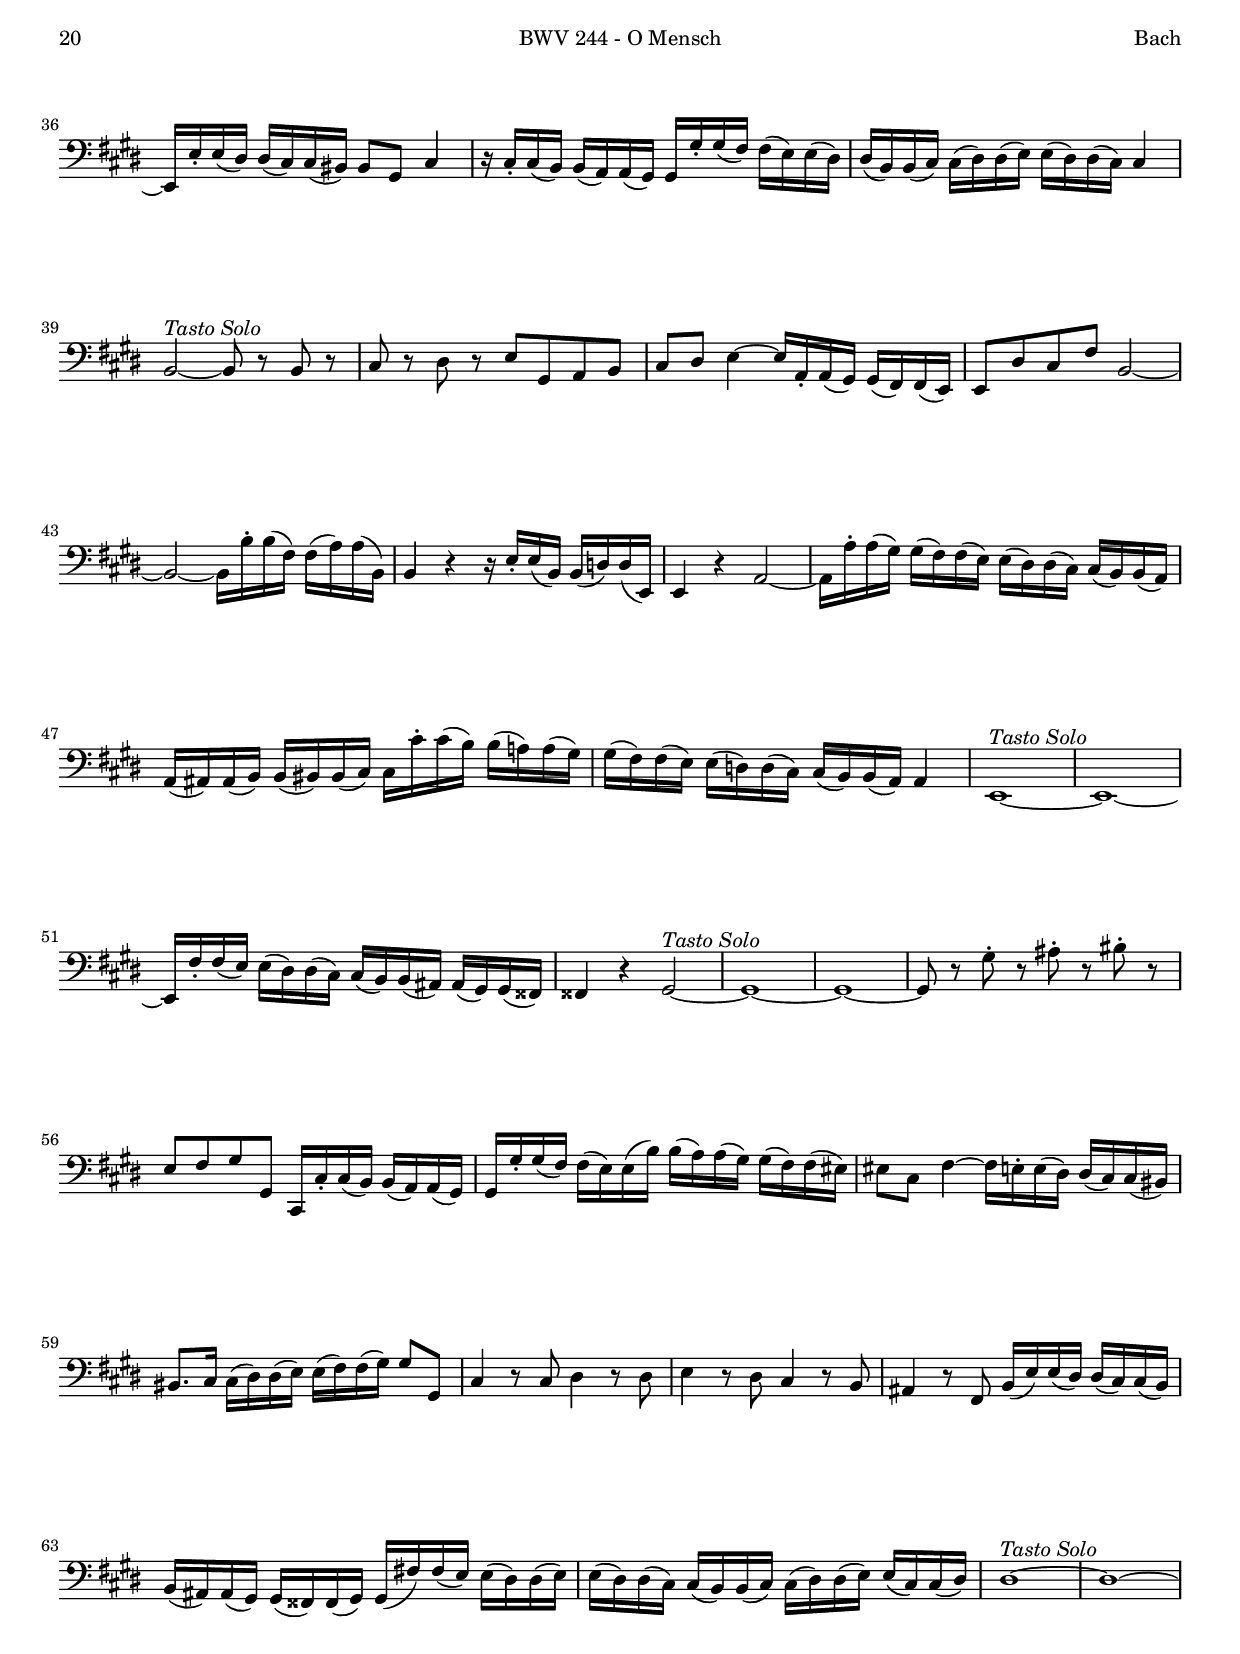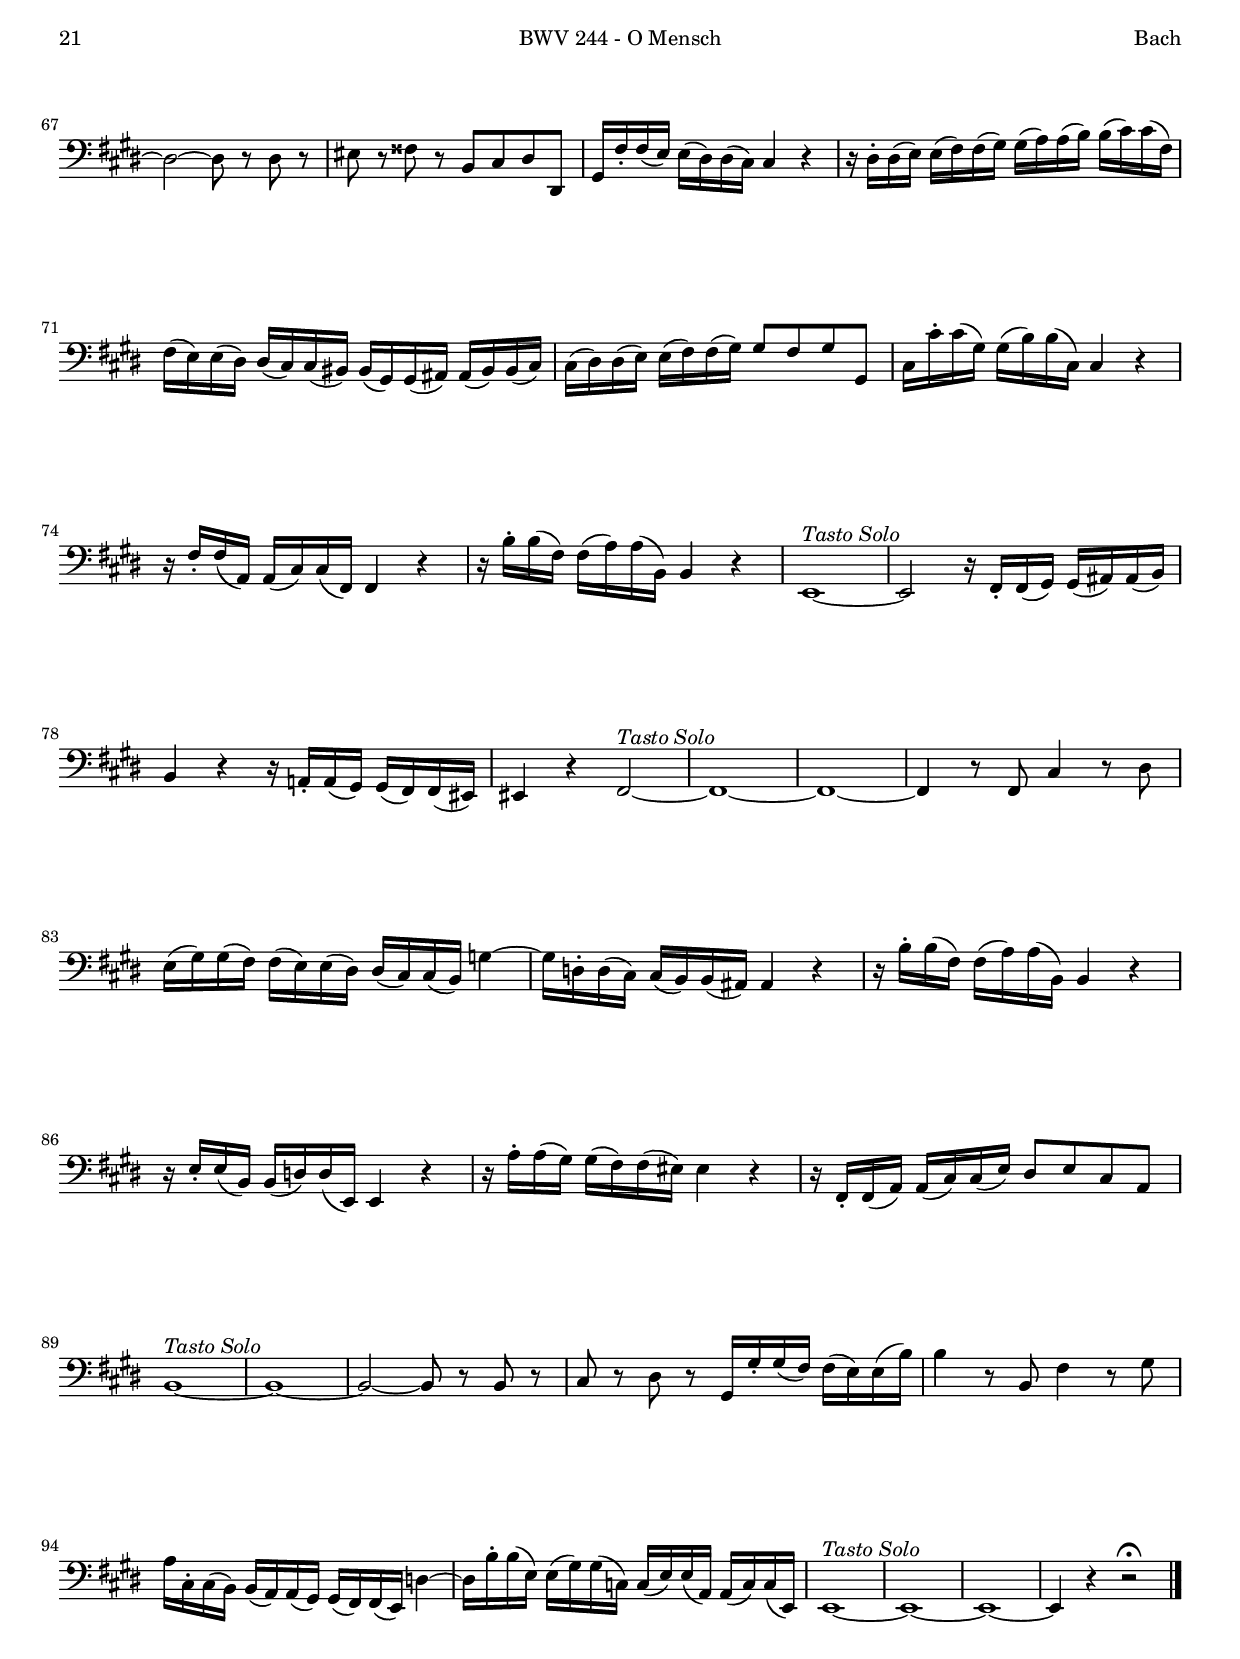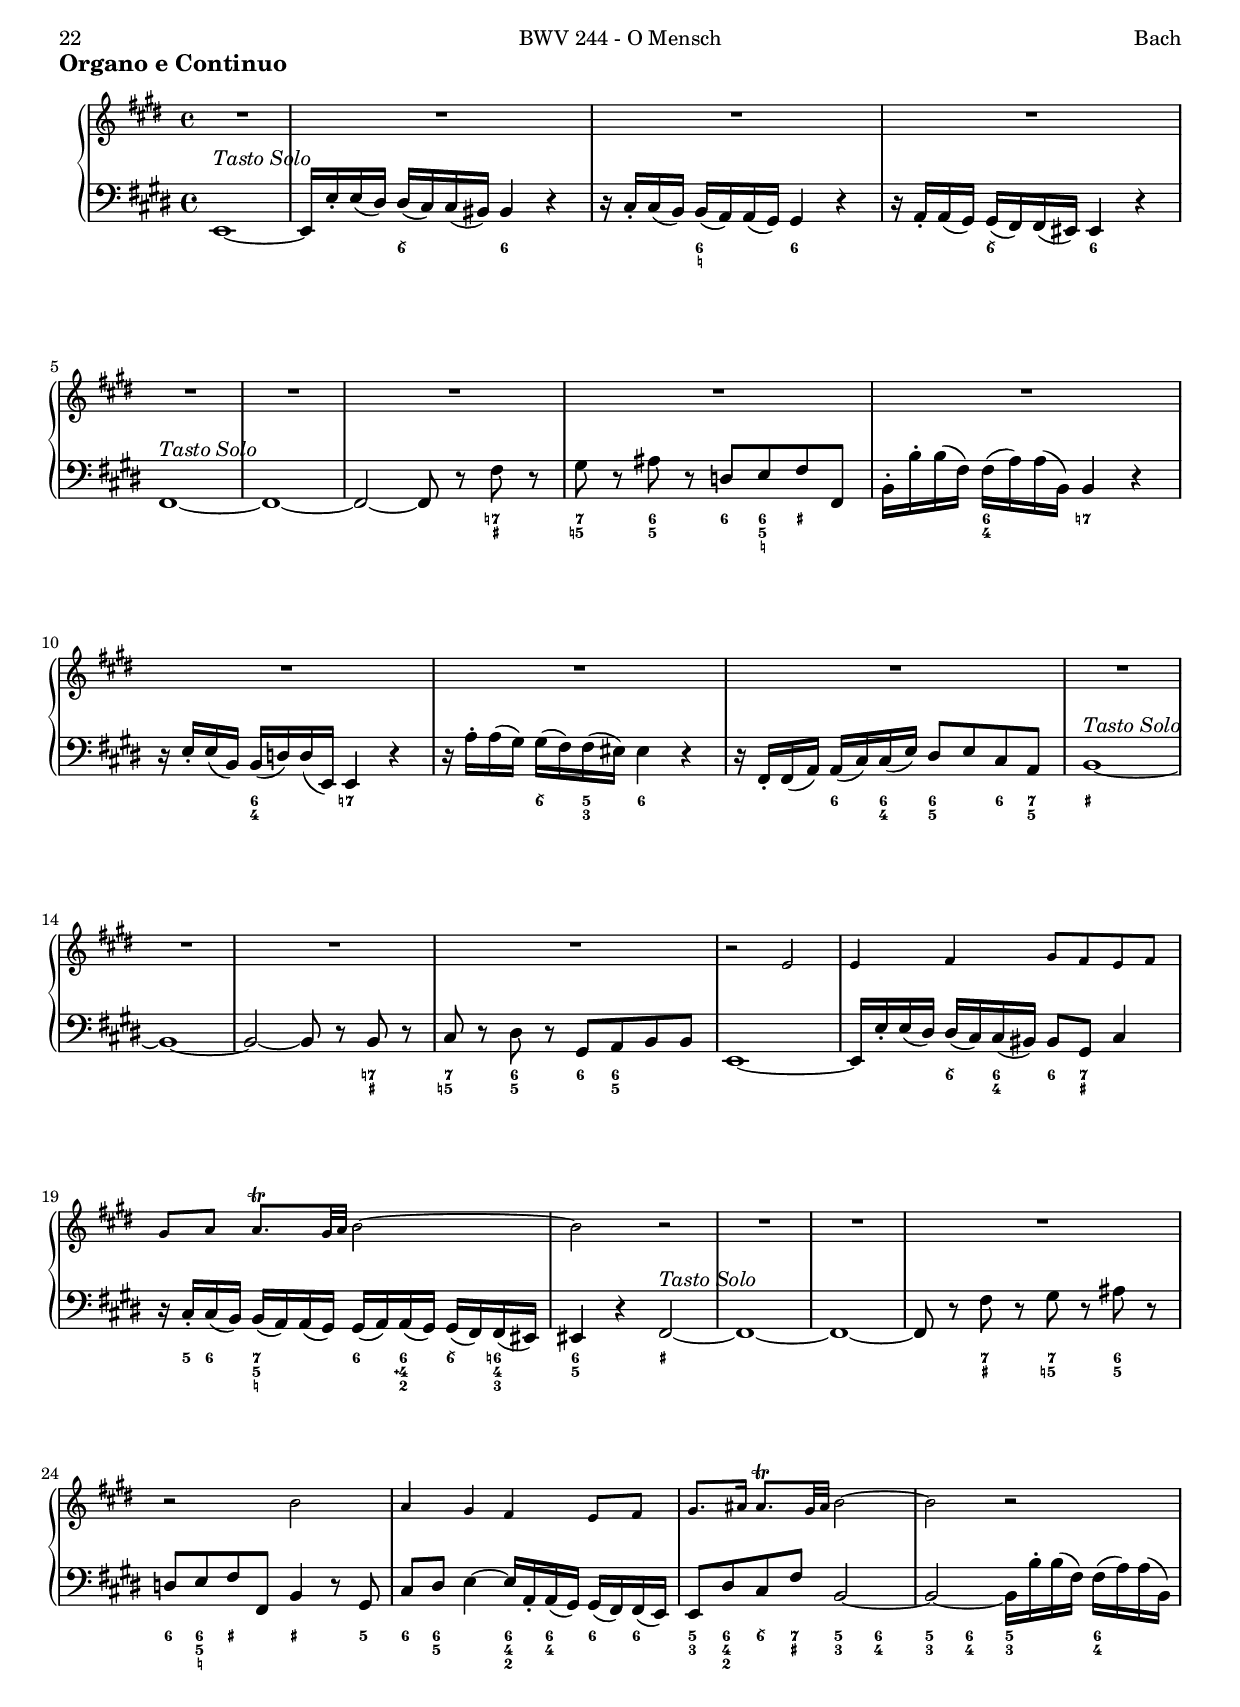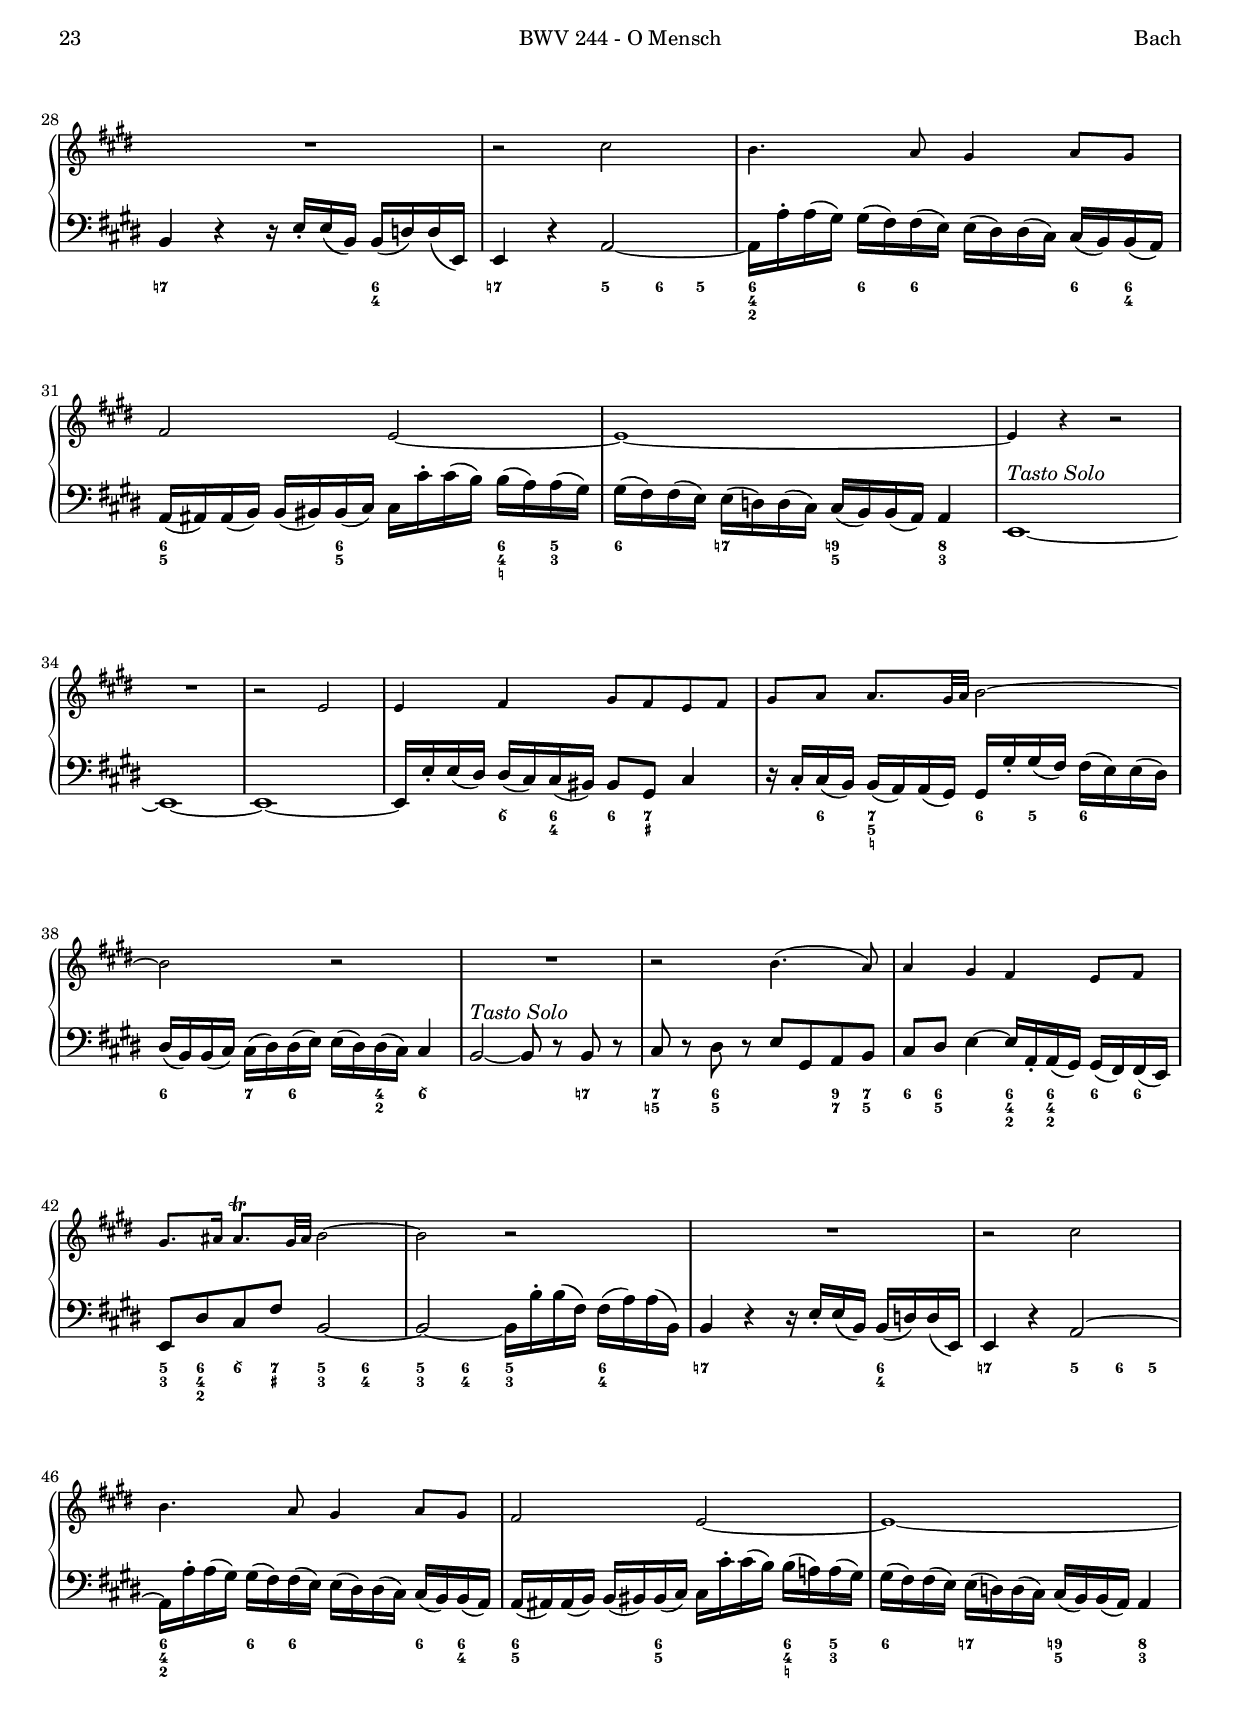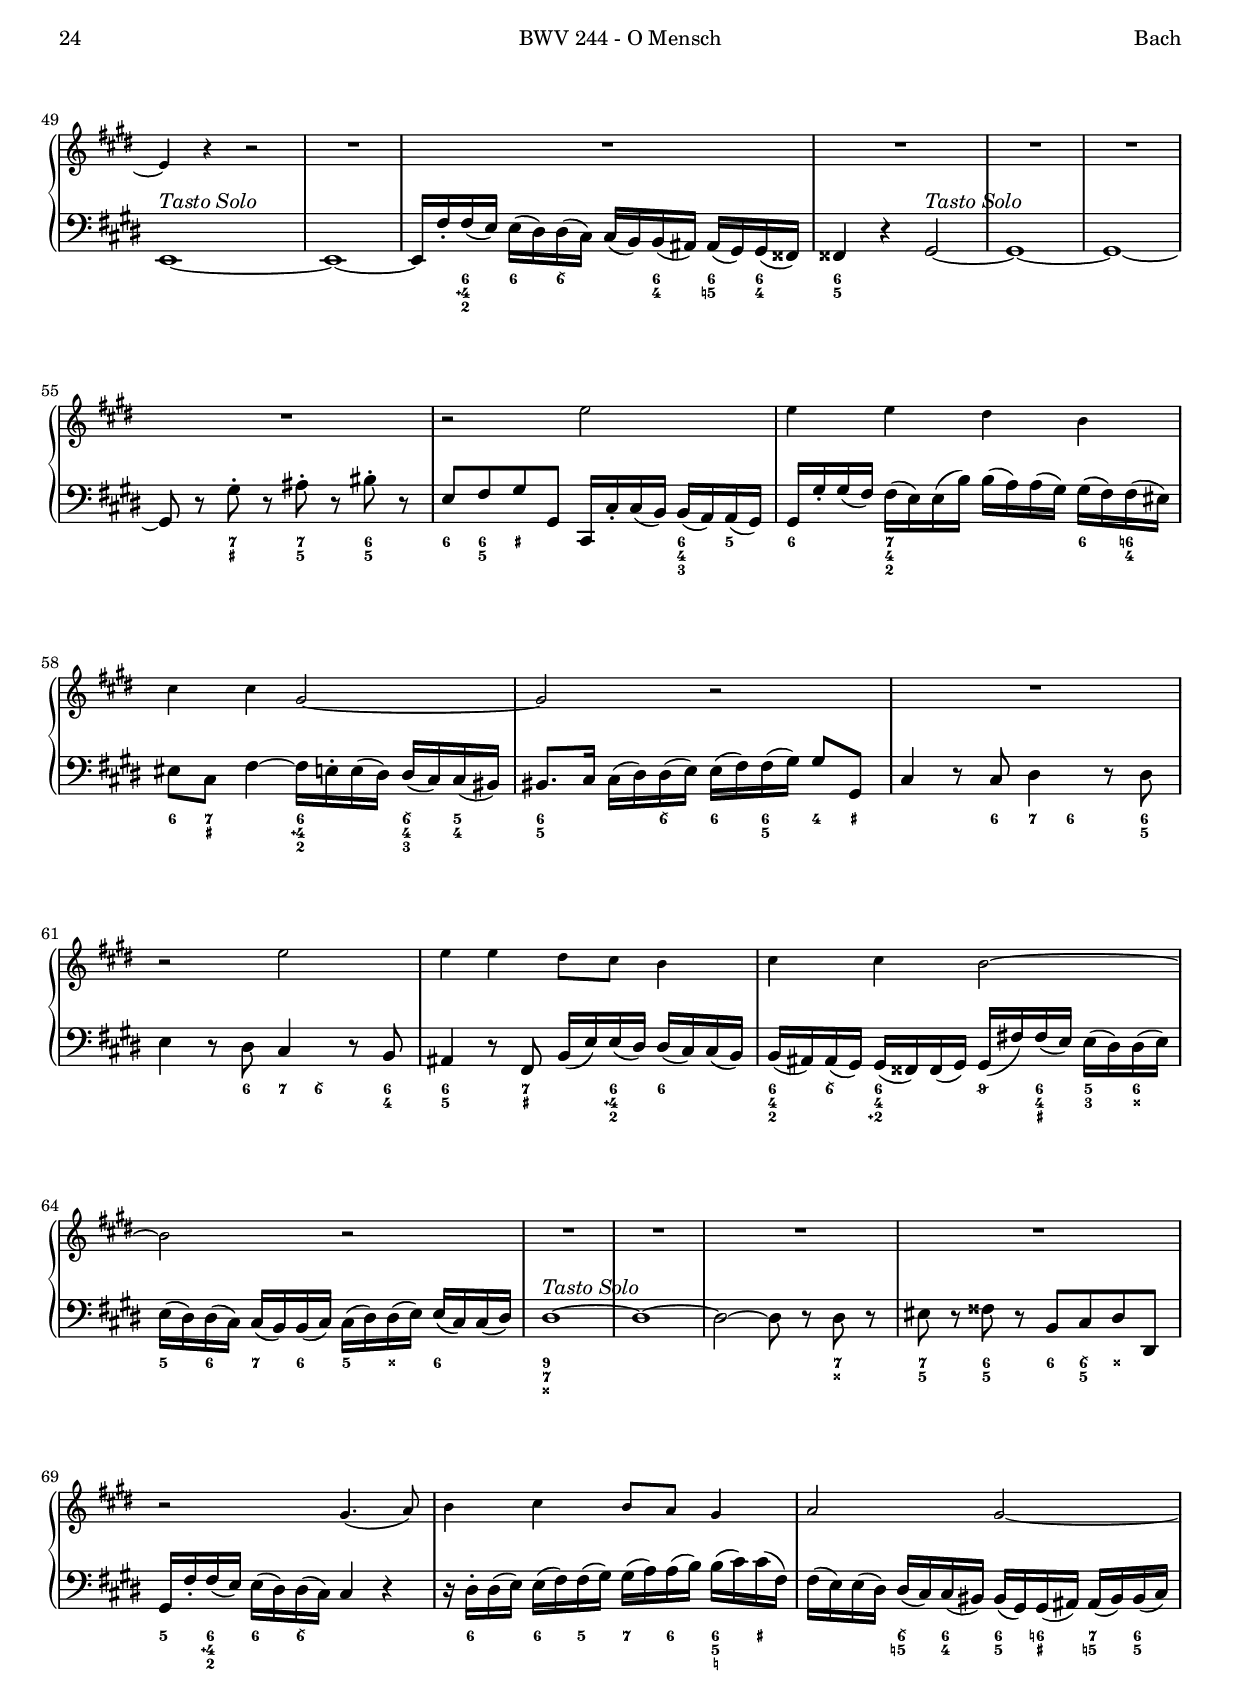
\version "2.18.0"

#(set-default-paper-size "a4")
#(set-global-staff-size 18.0)
#(ly:set-option 'point-and-click #f)
%nomobile

italicas=\override LyricText.font-shape = #'italic
rectas=\override LyricText.font-shape = #'upright
ss=\once \set suggestAccidentals = ##t
mtempo={\tempo 4 = 60 }
pfermata=\markup{"(" \musicglyph #"scripts.ufermata" ")"}
showMultiRests = { \set Staff.keepAliveInterfaces = #'( rhythmic-grob-interface multi-measure-rest-interface lyric-interface stanza-number-interface percent-repeat-interface) }
hideMultiRests = \unset Staff.keepAliveInterfaces
noados=\once \set Staff.aDueText = #""


htitle="BWV 244 - O Mensch"
hcomposer="Bach"

%{
\header {
	title=\markup{\fontsize #3 "35. O Mensch"}
	subtitle="Matthäus-Passion"
        %subsubtitle=\markup{"BWV 244" \vspace #0 }
        composer="Johann Sebastian Bach (1685-1750)"
        pdfauthor=\composer
       %opus="(-)"
	poet=\markup{"BWV 244"}
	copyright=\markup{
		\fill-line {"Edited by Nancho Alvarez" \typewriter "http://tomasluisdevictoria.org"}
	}
%	tagline=""
}
%}


global={
  \set Score.extraNatural = ##f
  \compressFullBarRests
  \key e \major \time 4/4 \skip 1*99 \bar "|."
}

cantus=\relative c'{
        \set autoBeaming = ##f
        \showMultiRests
        R1*16
        r2 e
        e4 fis gis8[ fis] e[ fis]
        gis[ a] a8.[^\trill gis32 a] b2 ~
        b2 r2
        R1*3
        r2 b
        a4 gis fis e8[ fis]
        gis8.[ ais16] ais8.[^\trill gis32 ais] b2 ~
        b2 r
        R1
        r2 cis
        b4. a8 gis4 a8[ gis]
        fis2 e ~
        e1 ~
        e4 r r2
        R1
        r2 e
        e4 fis gis8[ fis] e[ fis]
        gis[ a] a8.[ gis32 a] b2 ~
        b2 r
        R1
        r2 b4.( a8)
        a4 gis fis e8[ fis]
        gis8.[ ais16] ais8.[^\trill gis32 ais] b2 ~
        b2 r
        R1
        r2 cis
        b4. a8 gis4 a8[ gis]
        fis2 e ~
        e1 ~
        e4 r r2
        R1*6
        r2 e'
        e4 e dis b
        cis cis gis2 ~
        gis r
        R1
        r2 e'
        e4 e dis8[ cis] b4
        cis cis b2 ~
        b r
        R1*4
        r2 gis4.( a8)
        b4 cis b8[ a] gis4
        a2 gis ~
        gis r
        R1*2
        r2 fis2
        gis4 a b b
        a gis fis2 ~
        fis r
        R1*2
        r2 b
        cis4 dis e dis
        cis cis b2 ~
        b r
        R1*7
        r2 e, 
        fis4 gis a gis
        fis2 e ~
        e1 ~
        e4 r r2
        R1*2
        R1^\fermataMarkup
}

altus=\relative c''{
        \set autoBeaming = ##f
        R1*17
        r8 gis fis e dis4 cis8[ dis]
        e8.[ fis16] fis8.[ e32 fis] gis8 fis b a
        gis4 r8 gis ais4 r8 fis
        d'8[ cis d b] cis[ b cis ais]
        b[ ais b d] ~ d cis d b
        ais4 r r2
        R1
        r8 fis gis a b4. a8 
        gis8[ fis] e[ fis] fis8 a gis fis16[ e]
        fis8 fis e dis16[ cis] dis4 r
        R1
        r2 r8 b' a gis
        fis4 gis8[ a] b8[ b,] e4 ~
        e dis e8 fis gis a
        b4 d, d8[ gis,] a4
        b4 r r2
        R1*2
        r8 gis' fis e dis4 cis8[ dis] 
        e8.[ fis16] fis8.[ e32 fis] gis8 dis dis e
        fis[ dis] e[ fis] gis8.[ ais16] ais4^\trill
        b4 r r2
        R1
        r8 fis gis a b4. a8
        gis8[ fis] e[ fis] fis8 a gis fis16[ e]
        fis8 fis e dis16[ cis] dis4 r
        R1
        r2 r8 b' a gis
        fis4 gis8[ a] b[ b,] e4 ~
        e dis e8 fis gis a
        b4 d, d8[ gis,] a4
        b4 r r2
        R1*7
        r8 b' a gis fis dis gis4 ~
        gis8[ eis fis] cis8 dis e fis4 ~
        fis8 a gis fis e8( cis'4) bis8
        cis4 r r2
        R1
        r8 fis, gis ais b8[ cis] dis[ fis,]
        gis8[ fisis] ais4 ais8[ dis,] r8 dis
        gis[ fis] e[ gis] cis,4 r8 cis'
        cis8[ ais fisis ais] b4. gis8
        ais8[ fisis] dis[ e] dis fisis gis4 ~
        gis8[ ais] b[ gis] ais r r4
        R1
        r8 dis, e fis gis fis e8[ a]
        gis a gis fis fis4. eis8
        fis2 ~ fis8 e!4 dis8 ~
        dis cis16[ bis cis8] dis e a gis[ fis]
        e4 r r2
        R1
        r2 r8 dis e fis
        b, gis' e fis gis a gis fis
        e4. gis8 cis ais b cis
        d[ cis] b[ a!] gis[ a] b4 ~
        b8[ ais] b[ gis] ais g16[ fis] fis4 ~
        fis8 g16[ fis] fis4. g16[ fis] fis4 ~
        fis8 e d fis b[ gis] eis[ gis]
        cis,4 r r8 cis' b a
        gis8 b ais gis fis4.( e16[ dis]
        g8) g4 g8 g g fis e
        dis!4 r r2
        R1*3
        r4 r8 fis g4 r8 g16[ a]
        a4. c16[ b] b2
        cis! dis8 r8 r c16[ b]
        b8.[ a16] a8.[ gis!16] gis8 b a[ gis]
        fis fis e d cis dis e4 ~
        e8[ cis] fis4 gis4. fis16[ e]
        b'2 a
        gis4 r r2
        R1*2
        R1^\fermataMarkup
}

tenor=\relative c'{
        \set autoBeaming = ##f
        R1*17
        r8 b bis cis dis[( bis]) gis4
        cis8[ a] d4 d8 dis eis fis
        cis4 r8 cis fis4 r8 ais,
        fis'[ e fis d] e[ d e cis]
        d[ cis d fis] gis eis eis eis
        cis4 r r2
        r2 r8 b8 cis dis
        e dis16[ cis] b8 cis fis,4 r8 dis'
        e4. dis16[ cis] b8 fis' e dis16[ cis]
        b8 a gis fis16[ e] fis4 r
        R1
        r2 r8 gis' fis e
        dis4 e8[ fis] gis[ fis e dis]
        cis4 dis gis,8 cis d e
        e,4 b' b8 e,4 fis8
        gis4 r r2
        R1*2
        r8 b bis cis dis[ bis] gis4
        cis8[ a] d[ e] e b! b cis
        dis!4. cis8 b8.[ cis16] cis4^\trill
        dis4 r r2
        r2 r8 b cis dis
        e dis16[ cis] b8 cis fis,4 r8 dis'
        e4. dis16[ cis] b8 fis' e dis16[ cis]
        b8 a gis fis16[ e] fis4 r
        R1
        r2 r8 gis'8 fis e
        dis4 e8[ fis] gis[ fis e dis]
        cis4 dis gis,8 cis d e
        e,4 b' b8 e,4 fis8
        gis4 r r2
        R1*7
        r2 r8 fis'8 e d
        cis4. a'8 bis,4. cis8
        dis8 fis e dis cis a' gis fis
        e4 r r2
        R1
        r4 r8 cis dis e fis dis
        e4 e dis8 gis b, dis
        gis,4 r8 gis gis'[ fisis gis e] ~
        e8[ cis ais dis] ~ dis[ b gis cis] ~
        cis[ ais fisis ais] b[ ais] b dis
        eis[ cisis] cisis[ eis] dis8 r r4
        R1*2
        r8 fis, gis a b8[ cis] d[ cis]
        cis4 bis8[ cis] dis[ bis cis dis]
        e[ dis] cis cis cis fis bis,[ gis]
        gis4 r r2
        R1
        r2 r8 b cis dis
        e d cis a e' fis e d
        cis[ dis!] e[ dis] cis4 r
        r8 a' gis fis eis fis gis4 ~
        gis8[ fis] gis[ cis,] cis4 r8 cis
        d8 r r d ais r r ais
        fis8[ ais] b4 ~ b8[ d16 cis d8] b8
        fis' cis b a gis ais b4 ~
        b8[ gis] cis4 dis4.( cis16[ b]
        e8) e4 e8 e cis cis fis, 
        fis4 r r2
        R1*3
        r4 r8 dis' b4 r8 e16[ dis]
        dis4. fis16[ g] g2 ~
        g fis8 r r a16[ g]
        g8.[ fis16] fis8.[ e16] e2 ~
        e8 dis r4 r8 fis e d
        cis8[ e] dis![ cis] b4. a16[ gis]
        gis'2 e4 fis8[ c]
        b4 r r2
        R1*2
        R1^\fermataMarkup
}

bassus=\relative c{
        \set autoBeaming = ##f
        R1*17
        r8 e dis cis bis8[( gis)] cis4
        cis' b8[ a] gis8 a gis fis
        eis4 r8 eis fis4 r8 fis
        b8[( ais)] r8 fis g[( fis)] r8 fis
        b[ cis] b[ a] gis a b cis
        fis,4 r r2
        R1
        r2 r8 a gis fis
        e dis cis fis b,2 ~
        b2. r4
        R1*2
        r8 a' gis fis e[ dis] cis[ b]
        a[ ais b bis] cis cis' b a
        gis[ fis] e[ d] cis[ b] a4
        e'4 r r2
        R1*2
        r8 e dis cis bis[ gis] cis4
        r8 cis'[ b] a gis gis fis e
        dis[ b] cis[ dis] e[ dis] cis4
        b4 r r2
        R1
        r2 r8 a' gis fis
        e dis cis fis b,2 ~
        b2. r4
        R1*2
        r8 a' gis fis e[ dis] cis[ b]
        a[ ais b bis] cis cis' b a
        gis8[ fis] e[ d] cis8[ b] a4
        e'4 r r2
        R1*6
        r2 r8 cis b a 
        gis gis' fis e b' a gis fis
        eis cis fis4 ~ fis8[ e] dis[ cis]
        bis8 bis cis dis e fis gis gis 
        cis,4 r r2
        R1
        r2 r8 e' dis cis
        b[ ais] gis[ fisis] gis[ fis] e[ dis]
        e dis cis b cis[ dis] e[ cis]
        dis8[ fisis ais fisis] dis[ gis b eis,]
        fisis[ ais cis fisis,] gis[ ais] gis8 fis
        eis[ fis] gis[ ais] dis, r r4
        R1
        r2 r8 a' gis fis
        e8[ dis] e[ fis] gis[ a] b cis
        fis,8 e dis cis bis[ gis ais bis]
        cis[ dis e fis] gis[ fis] gis4 
        cis,4 r r2
        R1*2
        r2 r8 e fis gis
        a b cis b ais fis gis ais
        b cis d cis b a gis fis
        eis4. eis8 fis4 r8 fis
        b8 r r b, fis' r r fis
        b8[ cis] d[ b] gis4. gis8
        ais4 r r2
        r8 gis fis e dis b g'4 ~
        g8[ d cis b] ais4. ais8
        b4 r r2
        R1*3
        r8 b b'4. b,8 b'4 ~
        b8 b, b'4 ~ b8[ a g fis]
        e[ cis b' ais] b, fis' dis b
        cis8.[ dis16] dis8.[ cis32 dis] e8 gis16 fis fis8 e
        b'4 b, r2
        r8 cis' b a gis e d'4 ~
        d8[ b e, gis] c, e4 dis!8
        e4 r r2
        R1*2
        R1^\fermataMarkup
}

textocantus=\lyricmode{
O Mensch be -- wein' dein' Sün -- de groß
da -- rum Chri -- stus sein's Va -- ters Schoß
äu -- ßert und kam auf Er -- den.
Von ei -- ner Jung -- frau rein und zart
für __ uns er hie ge -- bo -- ren ward
er wollt' der Mitt -- ler wer -- den.
Den'n To -- ten er das Le -- ben gab
und legt' da -- bei all' Krank -- heit ab
bis __ sich die Zeit her -- dran -- ge
daß er für uns ge -- op -- fert würd'
trüg' un -- srer Sün -- den schwe -- re Bürd'
wohl an dem Kreu -- ze lan -- ge.
}

textoaltus=\lyricmode{
O Mensch be -- wein' dein' Sün -- de groß,
dein' Sün -- de groß
o Mensch be -- wein' __ _ _ dein' Sün -- de groß
da -- rum Chri -- stus sein's Va -- ters Schoß,
da -- rum Chri -- stus sein's Va -- ters Schoß
äu -- ßert und kam auf Er -- _ _ den,
äu -- ßert und kam auf Er -- _ den.
Von ei -- ner Jung -- frau rein und zart,
von ei -- ner Jung -- frau rein und zart
für uns er hie ge -- bo -- ren ward,
für uns er hie ge -- bo -- ren ward
er wollt' der Mitt -- ler wer -- _ _ den,
er wollt' der Mitt -- ler wer -- _ den.
Den'n To -- ten er das Le -- ben gab,
den'n To -- ten er das Le -- ben gab
und legt' da -- bei all' Krank -- heit ab __ 
und legt' da -- bei all' Krank -- _ _ _ heit ab,
all' Krank -- heit ab
bis sich die Zeit her -- dran -- ge,
bis sich die Zeit her -- dran -- _ _ ge, __ 
die Zeit her -- dran -- ge
daß er für uns ge -- op -- fert würd',
für uns ge -- op -- fert würd',
daß er für uns ge -- op -- _ fert würd',
für uns ge -- op -- fert würd',
für uns ge -- op -- fert würd'
trüg' un -- srer Sün -- den schwe -- re Bürd', __
un -- srer Sün -- den schwe -- re Bürd'
wohl an dem Kreu -- ze lan -- _ ge
wohl an dem Kreu -- ze lan -- ge,
wohl an dem Kreu -- ze lan -- _ _ _ _ _ ge.
}

textotenor=\lyricmode{
O Mensch be -- wein' dein' Sün -- de groß,
dein' Sün -- de groß
o Mensch be -- wein' __ _ _ _ dein' Sün -- de groß
da -- rum Chri -- stus sein's Va -- ters Schoß
sein's Va -- ters Schoß,
da -- rum Chri -- stus sein's Va -- ters Schoß
äu -- ßert und kam auf Er -- _ _ den,
äu -- ßert und kam auf Er -- _ _ den.
Von ei -- ner Jung -- frau rein und zart,
von ei -- ner Jung -- frau rein und zart
für uns er hie ge -- bo -- ren ward
ge -- bo -- ren ward,
für uns er hie ge -- bo -- ren ward
er wollt' der Mitt -- ler wer -- _ _ den,
er wollt' der Mitt -- ler wer -- _ _ den.
Den'n To -- ten er das Le -- ben gab,
den'n To -- ten er das Le -- ben gab
und legt' da -- bei all' Krank -- heit ab,
und legt' da -- bei all' Krank -- _ heit,
all' Krank -- heit ab
bis sich die Zeit her -- dran -- _ _ _ ge,
die Zeit her -- dran -- ge
daß er für uns ge -- op -- fert würd',
für uns ge -- op -- fert würd'
daß er für uns ge -- op -- fert würd'
daß er für uns ge -- op -- _ fert würd',
trüg' un -- srer Sün -- den schwe -- re Bürd', __
un -- srer Sün -- den schwe -- re Bürd'
wohl an dem Kreu -- ze lan -- ge
wohl an dem Kreu -- ze
wohl an dem Kreu -- ze lan -- _ _ _ _ ge.
}

textobassus=\lyricmode{
O Mensch be -- wein' dein' Sün -- de groß,
dein' Sün -- de groß
o Mensch be -- wein'
be -- wein'
o Mensch be -- wein' dein' Sün -- de groß
da -- rum Chri -- stus sein's Va -- ters Schoß
äu -- ßert und kam auf Er -- den,
äu -- ßert und kam auf Er -- _ den.
Von ei -- ner Jung -- frau rein und zart,
von ei -- ner Jung -- frau rein und zart
für uns er hie ge -- bo -- ren ward
er wollt' der Mitt -- ler wer -- den,
er wollt' der Mitt -- ler wer -- _ den.
Den'n To -- ten er das Le -- ben gab,
den'n To -- ten er das Le -- ben gab,
den'n To -- ten er das Le -- ben gab
und legt' da -- bei all' Krank -- heit ab,
und legt' da -- bei all' Krank -- _ _ _ heit,
all' Krank -- heit ab
bis sich die Zeit her -- dran -- ge,
bis sich die Zeit her -- dran -- _ _ _ ge
daß er für uns ge -- op -- fert würd',
daß er für uns ge -- op -- fert würd',
für uns ge -- op -- fert würd'
daß er
daß er für uns ge -- op -- fert würd'
trüg' un -- srer Sün -- den schwe -- _ re Bürd'
wohl an dem Kreu -- ze lan -- _ ge,
wohl an dem Kreu -- ze lan -- ge,
wohl an dem Kreu -- ze
wohl an dem Kreu -- ze lan -- _ _ _ ge.
}


flautauno = \relative c'' {
 r8 b16( cis) cis( dis) dis( e) e( gis) gis( a) a( fis) fis( gis)
 gis2 ~ gis16 a-. a( fis) fis( dis') dis( e,)
 e2 ~ e16 fis-. fis( d) d( b') b( cis,)
 cis2 ~ cis16 d-. d( b) b( gis') gis( ais,)
 ais( g) g( fis) fis( cis') cis( b) b( g) g( fis) fis( d') d( cis)
 cis( g) g( fis) fis( e') e( d) d( g) g( fis) fis( b) b( eis,)
 eis( gis!) gis( b,) b( d) d( cis) b( ais) e'8 ~ e16 g,-. g( fis)
 fis16( d') d( e,) e( cis') cis( fis) fis8. b,16 ais8.^\trill b16
 b2 ~ b16 cis'-. cis( b) b( a) a( gis)
 gis2 ~ gis16 fis-. fis( e) e( d) d( cis)
 cis2 ~ cis16 d'-. d( cis) cis( b) b( a)
 a2 ~ a16 gis-. gis( fis) fis( e) e( dis)
 dis( c) c( b) b( fis') fis( e) e( c) c( b) b( g') g( fis)
 fis( c) c( b) b( a') a( g) g( c) c( b) b( e) e( ais,)
 ais( cis) cis( e,) e( g) g( fis) e( dis) a'8 ~ a16 c,-. c( b)
 b( g') g( a,) a( fis') fis( b) b8. e,16 dis8.^\trill e16
 e16( gis) gis( a) a( fis) fis( gis) gis( b,) b( cis) cis( dis) dis( e)
 e4 r r16 a-. a( gis) gis( fis) fis( e)
 e2 ~ e16 fis-. fis( eis) eis( b') b( cis,)
 cis( d) d( b) b( gis') gis( ais,) ais( g) g( fis) fis( cis') cis( b)
 b( g) g( fis) fis( d') d( cis) cis( g) g( fis) fis( e') e( d)
 d16( g) g( fis) fis( b) b( eis,) eis( gis) gis( b,) b( d) d( cis)
 b( ais) e'8 ~ e16 g,-. g( fis) fis( d') d( e,) e( cis') cis( fis)
 fis8. b,16 ais8.^\trill b16 b4 r
 r2 r16 b-. b( cis) cis( dis) dis( e)
 e2 ~ e16 dis-. dis( e) e( cis) cis( dis)
 dis( fis) fis( gis) gis( ais) ais( b) b2 ~
 b16 cis-. cis( b) b( a) a( gis) gis2 ~
 gis16 fis-. fis( e) e( d) d( cis) cis4 r
 R1
 r16 cis'-. cis( b) b( a) a( gis) gis( a) a( gis) gis( fis) fis( e)
 e1 ~
 e16 fis-. fis( gis) gis( a) a( b) b( cis) cis( d) d( b) b( cis)
 cis8-.[ b-.] a-. r r gis-. \noBeam fis-. r
 r8 d-. \noBeam cis-. r r b-. \noBeam a-. r
 r2 r16 a'-. a( gis) gis( fis) fis( e)
 e2 ~ e8 r r4
 r16 cis'-. cis( b) b( a) a( gis) gis( b) b( ais) ais( e') e( fis,)
 fis( g) g( e) e( cis') cis( e,) e( dis) a'8 ~ a16 c,-. c( b)
 b( g') g( a,) a( fis') fis( b) b8. cis16 fis,8.^\trill e16
 e8 r r4 r16 b-. b( cis) cis( dis) dis( e)
 e2 ~ e16 dis-. dis( e) e( cis) cis( dis)
 dis16( fis) fis( gis) gis( ais) ais( b) b2 ~
 b16 cis-. cis( b) b( a) a( gis) gis2 ~
 gis16 fis-. fis( e) e( d) d( cis) cis4 r
 R1
 r16 cis'-. cis( b) b( a) a( gis) gis( a) a( gis) gis( fis) fis( e)
 e1 ~
 e16 fis-. fis( gis) gis( a) a( b) b( cis) cis( d) d( b) b( cis)
 cis8-.[ b-.] a-. r r gis-. \noBeam fis-. r
 r2 r16 gis-. gis( fisis) fisis( cis') cis( dis,)
 dis( e) e( cis) cis( ais') ais( bis,) bis( a!) a( gis) gis( dis') dis( cis)
 cis( a) a( gis) gis( e') e( dis) dis( a) a( gis) gis( fis') fis( e)
 e( a) a( gis) gis( cis) cis( fisis,) fisis( ais) ais( cis,) cis( e) e( dis)
 cis( bis) fis'8 ~ fis16 a,-. a( gis) gis( e') e( fis,) fis( dis') dis( gis)
 gis8. cis,16 bis8.^\trill cis16
 cis16( e) e( dis) dis( cis) cis( b)
 b1
 r16 gis'-. gis( fis) fis( e) e( dis) dis4 r
 r16 dis-. dis( e) e( fis) fis( gis) gis8 r r4
 r16 cis,-. cis( dis) dis( e) e( fis) fis( gis) gis( a) a( fis) fis( gis)
 gis gis,-. gis( ais) ais( b) b( cis) cis( dis) dis( e) e( gis) gis( cis,)
 cis4 cis' ~ cis16 fis,-. fis( b) b( ais) ais( gis)
 gis4 r r16 dis-. dis( gis) gis( fisis) fisis( gis)
 gis2 ~ gis8 r r4
 cis,2 b
 ais gis ~
 gis fisis8 cis''4( ais8)
 b8([ gis) ais( fisis)] gis8.[ ais16] fisis8.^\trill gis16
 gis2 ~ gis16 dis-. dis( e) e( fis) fis( gis)
 gis8 r r4 r2
 r2 r16 gis-. gis( fis) fis( dis') dis( e,)
 e( fis) fis( gis) gis( a) a( gis) e8. fis16 dis8.^\trill cis16
 cis2 ~ cis16 d'-. d( cis) cis( b) b( a)
 a2 ~ a16 gis-. gis( fis) fis( e) e( dis)
 dis2 ~ dis16 cis'-. cis( b) b( a) a( gis)
 gis4 r8 fis8 e4 r
 r2 r16 fis-. fis( e) e( cis') cis( d,)
 d2 ~ d16 fis-. fis( eis) eis( b') b( cis,)
 cis( d) d( b) b( gis') gis( ais,) ais( g) g( fis) fis( cis') cis( b)
 b( g) g( fis) fis( d') d( cis) cis( g) g( fis) fis( e') e( d)
 d( g) g( fis) fis( b) b( eis,) eis( gis) gis( b,) b( d) d( cis)
 b16( ais) e'8 r4 
 \partcombineApart
  r16 e16-.[ e( dis)] dis([ cis) cis( b)]
 gis'([ cis,) cis( e)] e8 r r16 e-.[ e( fis)] fis([ g) g( a)]
 \partcombineAutomatic
 b4 r r2
 a2 ~ a16 cis-. cis( b) b( a) a( gis)
 gis2 ~ gis16 fis-. fis( e) e( d) d( cis)
 cis2 ~ cis16 d'-. d( cis) cis( b) b( a)
 a2 ~ a16 gis-. gis( fis) fis( e) e( dis)
 dis( c) c( b) b( fis') fis( e) e( c) c( b) b( g') g( fis)
 fis( c) c( b) b( a') a( g) g( c) c( b) b( e) e( ais,)
 ais( cis!) cis( e,) e( g) g( fis) e( dis) a'8 ~ a16 c,-. c( b)
 b( g') g( a,) a( fis') fis( b) b8-. r r4
 \partcombineApart
 r16 a-. a( gis) gis( fis) fis( eis) fis4 r
 r r16 fis-. fis( b,) b( fis') fis( gis) gis( a) a( b)
 b4
 \partcombineAutomatic
  r r2
 r16 fis-. fis( gis) gis( a) a( b) b( cis) cis( d) d( b) b( cis)
 cis8-.[ b-.] a-. r r gis-. \noBeam fis-. r
 r16 gis-. gis( a) a( fis) fis( gis) gis( b,) b( cis) cis( dis) dis( e)
 e8-. r r4 r2^\fermata
}

flautados=\relative c''{
 r8 gis16( a) a( fis) fis( gis) gis( b) b( cis) cis( dis) dis( e)
 e([ b)] gis'4. ~ gis16 a-. a( fis) fis( dis') dis( e,)
 e2 ~ e16 fis-. fis( d) d( b') b( cis,)
 cis2 ~ cis16 d-. d( b) b( gis') gis( ais,)
 ais( g) g( fis) fis( cis') cis( b) b( g) g( fis) fis( d') d( cis)
 cis( g) g( fis) fis( e') e( d) d( g) g( fis) fis( b) b( eis,)
 eis( gis) gis( b,) b( d) d( cis) b( ais) e'8 ~ e16 g,-. g( fis)
 fis( d') d( e,) e( cis') cis( fis) fis8. b,16 ais8.^\trill b16
 b2 ~ b16 a'-. a( gis) gis( fis) fis( e)
 e2 ~ e16 d-. d( cis) cis( b) b( \noados cis)
 cis2 ~ cis16 b'-. b( a) a( gis) gis( fis)
 fis2 ~ fis16 b,-. b( a) a( gis) gis( fis)
 fis( c') c( b) b( fis') fis( e) e( c) c( b) b( g') g( fis)
 fis( c) c( b) b( a') a( g) g( c) c( b) b( e) e( ais,)
 ais( cis) cis( e,) e( g) g( fis) e( dis) a'8 ~ a16 c,-. c( b)
 b16( g') g( a,) a( fis') fis( b) b8. e,16 dis8.^\trill e16
 e16( b) b( cis) cis( dis) dis( e) e( gis,) gis( a) a( fis) fis( gis)
 gis4 r4 r16 a'-. a( gis) gis( fis) fis( e)
 e2 ~ e16 fis-. fis( eis) eis( b') b( cis,)
 cis(d) d( b) b( gis') gis( ais,) ais( g) g( fis) fis( cis') cis( b)
 b( g) g( fis) fis( d') d( cis) cis( g) g( fis) fis( e') e( d)
 d( g) g( fis) fis( b) b( eis,) eis( gis) gis( b,) b( d) d( cis)
 b( ais) e'8 ~ e16 g,-. g( fis) fis( d') d( e,) e( cis') cis( fis)
 fis8. b,16 ais8.^\trill b16 b4 r
 r2 r16 b-. b( cis) cis( dis) dis( e)
 e2 ~ e16 fis,-. fis16( gis) gis( ais) ais( b)
 b( dis) dis( e) e( cis) cis( dis) dis2 ~
 dis16 a'-. a( gis) gis( fis) fis( e) e2 ~
 e16 d-. d( cis) cis( b) b( a) a4 r
 R1
 r16 cis'-. cis( b) b( a) a( gis) gis( a) a( gis) gis( fis) fis( e)
 e1 ~
 e16 dis!-. dis( e) e( fis) fis( gis) gis( a) a( b) b( gis) gis( a)
 a8-.[ gis-.] fis8 r r b,-. \noBeam a-. r
 r8 b-. \noBeam a-. r r gis-. \noBeam fis-. r
 r2 r16 a'-. a( gis) gis( fis) fis( e)
 e2 ~ e8 r r4
 r16 cis'-. cis( b) b( a) a( gis) gis( b) b( ais) ais( e') e( fis,)
 fis16( g) g( e) e( cis') cis( e,) e( dis) a'8 ~ a16 c,-. c( b)
 b( g') g( a,) a( fis') fis( b) b8. cis16 fis,8.^\trill e16
 e8 r r4 r16 b-. b( cis) cis( dis) dis( e)
 e2 ~ e16 fis,-. fis( gis) gis( ais) ais( b)
 b16( dis) dis( e) e( cis) cis( dis) dis2 ~
 dis16 a'-. a( gis) gis( fis) fis( e) e2 ~
 e16 d-. d( cis) cis( b) b( a) a4 r
 R1
 r16 cis'-. cis( b) b( a) a( gis) gis( a) a( gis) gis( fis) fis( e)
 e1 ~
 e16 dis!-. dis( e) e( fis) fis( gis) gis( a) a( b) b( gis) gis( a)
 a8-.[ gis-.] fis-. r r b,-. \noBeam a-. r
 r2 r16 gis'-. gis( fisis) fisis( cis') cis( dis,)
 dis( e) e( cis) cis( ais') ais( bis,) bis( a) a( gis) gis( dis') dis( cis)
 cis( a) a( gis) gis( e') e( dis) dis( a) a( gis) gis( fis') fis( e)
 e( a) a( gis) gis( cis) cis( fisis,) fisis( ais) ais( cis,) cis( e) e( dis)
 cis16( bis) fis'8 ~ fis16 a,-. a( gis) gis( e') e( fis,) fis( dis') dis( gis)
 gis8. cis,16 bis8.^\trill cis16 cis16( e) e( dis) dis( cis) cis( b)
 b1
 r16 gis'-. gis( fis) fis( e) e( dis) dis4 r
 r16 dis-. dis( e) e( fis) fis( gis) gis8 r r4
 r16 cis,-. cis( dis) dis( e) e( fis) fis( gis) gis( a) a( fis) fis( gis)
 gis gis,-. gis( ais) ais( b) b( cis) cis( dis) dis( e) e( gis) gis( cis,)
 cis4 cis'4 ~ cis16 fis,-. fis( b) b( ais) ais( gis)
 gis4 r r16 dis-. dis( gis) gis( fisis) fisis( gis)
 gis2 ~ gis8 r r4
 ais,2 gis
 fisis gis
 cisis dis8 ais'4( fisis8)
 gis8([ dis) e( dis)] ~ dis8.[ gis16] \noados fisis8.^\trill gis16
 gis2 ~ gis16 bis,-. bis( cis) cis( dis) dis( e)
 e8 r r4 r2
 r2 r16 gis gis( fis) fis( dis') dis( e,)
 e( fis) fis( gis) gis( a) a( gis) e8. fis16 dis8.^\trill cis16
 cis2 ~ cis16 b'-. b( a) a( gis) gis( fis)
 fis2 ~ fis16 b,-. b( a) a( gis) gis( fis)
 fis2 ~ fis16 e'-. e( dis) dis( cis) cis( b)
 b4 r8 a gis4 r
 r2 r16 fis'-. fis( e) e( cis') cis( d,)
 d2 ~ d16 fis-. fis( eis) eis( b') b( cis,)
 cis( d) d( b) b( gis') gis( ais,) ais( g) g( fis) fis( cis') cis( b)
 b( g) g( fis) fis( d') d( cis) cis( g) g( fis) fis( e') e( d)
 d( g) g( fis) fis( b) b( eis,) eis( gis) gis( b,) b( d) d( cis)
 b16( ais) e'8 r4 r2
 r4 r16 cis-.[ cis( b)] b([ cis) cis( dis)] dis([ e) e( fis)]
 g4 r r2
 fis2 ~ fis16 a-. a( gis) gis( fis) fis( e)
 e2 ~ e16 d-. d( cis) cis( b) b( \noados cis)
 cis2 ~ cis16 b'-. b( a) a( gis) gis( fis)
 fis2 ~ fis16 b,-. b( a) a( gis) gis( fis)
 fis( c') c( b) b( fis') fis( e) e( c) c( b) b( g') g( fis)
 fis( c) c( b) b( a') a( g) g( c) c( b) b( e) e( ais,)
 ais( cis!) cis( e,) e( g) g( fis) e( dis) a'8 ~ a16 c,-. c( b)
 b16( g') g( a,) a( fis') fis( b) b8-. r r4
 r2 r16 a,-. a( gis) gis( fis) fis( e)
 cis'( fis,) fis( a) a8 r r16 a-. a( b) b( cis) cis( d)
 gis,4 r r2
 r16 dis'-. dis( e) e( fis) fis( gis) gis( a) a( b) b( gis) gis( a)
 a8-.[ gis-.] fis-. r r b,-. \noBeam a-. r
 r16 b-. b( cis) cis( dis) dis( e) e( gis,) gis( a) a( fis) fis( gis)
 gis8-. r r4 r2^\fermata
}

oboeuno=\relative c''{
 r8 b-. \noBeam cis-. r r gis'-. \noBeam a-. r
 r16 gis-. gis( fis) fis( e) e( dis) dis4 r
 r16 e-. e( d) d( cis) cis( b) b4 r
 r16 cis-. cis( b) b( a) a( gis) gis4 r
 e'2 d
 cis b
 eis fis8 e4( cis8)
 d8([ b) cis( ais)] b8.[ cis16] ais8.[^\trill b16]
 b8-. b-. dis-. fis-. a4 r
 r8 e-. gis-. b-. d,4 r
 r8 cis-. eis-. fis-. gis4 r
 r8 a-.[ fis-. cis-.] b( gis') fis( e)
 dis-. r r dis-. e-. r r e-.
 fis-. r r fis-. g-. r r g-.
 g-. r r e-. dis-. r a'-. r
 g-. r fis-. r e8.[ fis16] dis8.[^\trill e16]
 e8-.[ d-.] cis-. r r b-. \noBeam a-. r
 r16 gis-. gis( fis) fis( e) e( dis) dis( fis) fis( e) e( dis) dis( cis)
 cis4 r r2
 r2 e'
 d cis
 b eis
 fis8 e!4( cis8) d( b) cis([ ais)]
 b8.[ cis16] ais8.[^\trill b16] b4 r
 r16 fis-. fis( gis) gis( a) a( b) b2 ~
 b16 e-. e( ais,) ais( cis) cis( fis,) fis8-.[ dis'-.] e-. r
 r8 fis-. \noBeam gis-. r8 r b,-. dis-. fis-.
 a4 r r8 e-. gis-. b-.
 d,4 r r16 b-. b( a) a( gis) gis( fis)
 fis4 r r16 fis-. fis( e) e( dis) dis( cis)
 cis4 r r16 e'-. e( d) d( cis) cis( b)
 b4 r8 b-. e4 ~ e16 d-. d( cis)
 b8-.[ a-.] gis-. r r cis-. \noBeam b-. r
 r16 cis-. cis( dis) dis( e) e( fis) fis( gis) gis( a) a( fis) fis( gis)
 gis8-. r r a-. gis-. r r fis-.
 e16-. gis, gis( fis) fis( e) e( dis) dis( fis) fis( e) e( dis) dis( cis)
 cis4 r r16 b''-. b( a) a( gis) gis( fis)
 fis( a) a( gis) gis( fis) fis( e) e4 r
 r8 e-. \noBeam cis-. r r fis-. \noBeam a-. r
 r g-. \noBeam fis-. r r e16([ a)] fis8.[^\trill e16]
 e16 fis,-. fis( gis) gis( a) a( b) b2 ~
 b16 e-. e( ais,) ais( cis) cis( fis,) fis8-.[ dis'-.] e-. r8
 r8 fis-. \noBeam gis-. r r b,-. dis-. fis-.
 a4 r r8 e-. gis-. b-.
 d,4 r r16 b-. b( a) a( gis) gis( fis)
 fis4 r r16 fis-. fis( e) e( dis) dis( cis)
 cis4 r r16 e'-. e( d) d( cis) cis( b)
 b4 r8 b e4 ~ e16 d-. d( cis)
 b8-.[ a-.] gis-. r r cis-. \noBeam b-. r
 r16 cis-. cis( dis) dis( e) e( fis) fis( gis) gis( a) a( fis) fis( gis)
 gis4 ~ gis16[ fis-. fis( e)] e8 r r4
 r2 fis2
 e dis
 cis fisis
 gis8 fis!4( dis8) e8([ cis) dis( bis)]
 cis8.[ dis16] bis8.[^\trill cis16] cis8 r r4
 r16 b-. b( a) a( gis) gis( fis) fis( dis') dis( e) e( fis) fis( gis)
 gis( b,) b( a) a( cis) cis( bis) bis( gis') gis( fis) fis( e) e( dis)
 dis( a) a( gis) gis( fis) fis( e) e8 cis'4 bis8
 cis4 r r2
 r16 b-. b( cis) cis( dis) dis( e) e( fis) fis( gis) gis( e) e( fis)
 fis4 r16 cis,-. cis( dis) dis( e) e( fis) fis( dis) dis( e)
 e( cis) cis( ais') ais4 ~ ais16 b-. ais( gis) gis8 r
 r16 b-. b( e) e( dis) dis( e) e( b) b( ais) ais( cis) cis( fisis,)
 fisis( e!) e( dis) dis( ais') ais( gis) gis( e) e( dis) dis( b') b( ais)
 ais( e) e( dis) dis( cis') cis( b) b( e) e( dis) dis( gis) gis( cisis,)
 cisis( eis) eis( gis,) gis( b) b( ais) gis( fisis) cis'8 ~ cis16 e,-. e( dis)
 dis( b') b( cis,) cis( ais') ais( dis) dis8.[ gis16] fisis8.[^\trill gis16]
 gis16 bis,-. bis( cis) cis( dis) dis( e) e8 r r4
 r2 r16 d-. d( cis) cis( b) b( a)
 a( gis) gis( fis) fis( e) e( dis!) dis8 e4 dis8 ~
 dis16 fis'-. fis( e) e( dis) dis( cis) cis8. dis16 bis8.^\trill cis16
 cis8-. cis-. e-. gis-. b4 r
 r8 a,-. cis-. fis-. a4 r
 r8 b,-. dis-. fis-. a4 r
 r16 b,-. b( cis) cis( dis) dis( e) e( a,) a( gis) gis( fis) fis( e)
 e8 r r4 r2
 r16 cis'-. cis( b) b( a) a( gis) gis( a) a( b) b4 ~
 b4 r e2
 d cis
 b eis
 \partcombineApart
 fis16([ e!) e( dis)] dis([ cis) cis( bis)] cis4 r16 fis-.[ fis( e)]
 \partcombineAutomatic
 e4 r r2
 r16 b-. b( e) e( g,) g( cis!) cis4 r
 r8 b-. dis-. fis-. a4 r
 r8 e-. gis-. b-. d,4 r
 r8 cis-. eis fis-. gis4 r
 r8 a-.[ cis-. a-.] fis([ gis) fis( e)]
 dis-. r r dis-. e-. r r e-.
 fis-. r r fis-. g-. r r g-.
 g-. r r e-. dis-. r a'-. r
 g-. r fis-. r
 \partcombineApart
  e16([ b) b( a)] a([ gis!) gis( fis)]
 fis8 r r4 r2
 r4 r16 cis'-. cis( dis) e4 r
 \partcombineAutomatic
 gis2 a
 b8-.[ a-.] gis-. r r cis,-. \noBeam b-. r
 r16 cis-. cis( dis) dis( e) e( fis) fis( gis) gis( a) a( fis) fis( gis)
 gis8-.[ e-.] cis-. r r b8-. a-. a-.
 gis8-. r r4 r2^\fermata
}

oboedos=\relative c''{
 r8 gis-. \noBeam a-. r r b-. \noBeam cis-. r
 r16 b-. b( bis) bis( cis) cis( \noados dis) dis4 r
 r16 gis,-. gis( gis) gis( a) a( \noados b) b4 r % 3 notas iguales ligadas
 r16 e,-. e( eis) eis( fis) fis( \noados gis) gis4 r
 cis2 b
 ais b ~
 b cis8 cis4( ais8)
 b8([ fis) g( fis)] ~ fis[ g fis( e)]
 dis8-. fis-. b-. dis-. fis4 r
 r8 b,-. e-. gis-. b,4 r
 r8 \noados cis-. b-. a-. gis4 r
 r8 cis-.[ cis,-. a'-.] fis( b) a( gis)
 fis-. r r fis-. g-. r r b-.
 dis-. r r dis-. e-. r r e-.
 e-. r r cis-. b-. r fis'-. r
 e-. r b-. r b8([ cis) fis,( a)]
 gis8-.[ b-.] a-. r r gis-. \noBeam fis-. r
 r16 gis-. gis( fis) fis( e) e( dis) dis( fis) fis( e) e( dis) dis( cis)
 cis4 r r2
 r2 cis'
 b ais
 b1
 cis8 cis4( ais8) b8( fis) g8([ fis)] ~
 fis[ g fis( e)] dis4 r
 r16 fis-. fis16( gis) gis( a) a( b) b2 ~
 b16 e-. e( ais,) ais( cis) cis( fis,) fis8-.[ fis-.] gis8 r
 r8 dis'-. \noBeam e-. r r fis,-. b-. dis-.
 fis4 r r8 b,-. e-. gis-.
 b,4 r r16 gis-. gis( fis) fis( e) e( dis)
 dis4 r r16 fis-. fis( e) e( dis) dis( cis)
 cis4 r r16 e'-. e( d) d( cis) cis( b)
 b4 r8 b-. e4 ~ e16 d-. d( cis)
 b8-.[ fis-.] e-. r r a-. \noBeam gis-. r
 r16 e-. e( fis) fis( gis) gis( a) a( b) b( cis) cis( dis) dis( e)
 e8-. r r fis-. b,-. r r a-.
 gis16-. gis gis( fis) fis( e) e( dis) dis( fis) fis( e) e( dis) dis( cis)
 cis4 r r16 b''-. b( a) a( gis) gis( fis)
 fis( a) a( gis) gis( fis) fis( e) e4 r
 r8 b-. \noBeam ais-. r r dis-. \noBeam fis-. r
 r e-. \noBeam b-. r r e4 dis8
 e16 fis,-. fis16( gis) gis( a) a( b) b2 ~
 b16 e-. e( ais,) ais( cis) cis( fis,) fis8-.[ fis-.] gis-. r
 r8 dis'-. \noBeam e-. r r fis,-. b-. dis-.
 fis4 r r8 b,-. e-. gis-.
 b,4 r r16 gis-. gis( fis) fis( e) e( dis)
 dis4 r r16 fis-. fis( e) e( dis) dis( cis)
 cis4 r r16 e'-. e( d) d( cis) cis( b)
 b4 r8 b e4 ~ e16 d-. d( cis)
 b8-.[ fis-.] e-. r r a-. \noBeam gis-. r
 r16 e-. e( fis) fis( gis) gis( a) a( b) b( cis) cis( dis) dis( e)
 e([ bis) bis( cis)] cis([ dis) dis( e)] 
 \partcombineApartOnce
  e8 r r4
 r2 dis
 cis bis
 cis1
 dis8 dis4( bis8) cis8([ gis) a( gis)] ~
 gis[ a gis( fis)] e8 r r4
 r16 b'-. b( a) a( gis) gis( fis) fis( dis') dis( e) e( fis) fis( gis)
 gis( b,) b( a) a( cis) cis( bis) bis( gis') gis( fis) fis( e) e( dis)
 dis( a) a( gis) gis( fis) fis( e) e8 cis'4 bis8
 cis4 r r2
 r16 b-. b( cis) cis( dis) dis( e) e( fis) fis( gis) gis( e) e( fis)
 fis4 r16 cis,-. cis( dis) dis( e) e( fis) fis( dis) dis( e)
 e( cis) cis( ais') ais4 ~ ais16 b-. ais( gis) gis8 r
 r16 b-. b( e) e( dis) dis( e) e( b) b( ais) ais( cis) cis( fisis,)
 fisis( e!) e( dis) dis( ais') ais( gis) gis( e) e( dis) dis( b') b( ais)
 ais( e) e( dis) dis( cis') cis( b) b( e) e( dis) dis( gis) gis( cisis,)
 cisis( eis) eis( gis,) gis( b) b( ais) gis( fisis) cis'8 ~ cis16 e, e( dis)
 dis( b') b( cis,) cis( ais') ais( dis) dis8-.[ e-. dis-. cis-.]
 b16 gis-. gis( ais) ais( bis) bis( cis) cis8 r r4
 r2 r16 d-. d( cis) cis( b) b( a)
 a( gis) gis( fis) fis( e) e( dis!) dis8 e4 dis8 ~
 dis16 fis'-. fis( e) e( dis) dis( cis) cis8. dis16 bis8.^\trill cis16
 cis8-. gis-. cis-. e-. gis4 r
 r8 cis,,-. fis-. a-. cis4 r
 r8 fis,-. b-. dis-. fis4 r
 r16 gis,-. gis( a) a( fis) fis( gis) gis( a) a( gis) gis( fis) fis( e)
 e8 r r4 r2
 r16 a-. a( gis) gis( fis) fis( eis) eis( fis) fis( gis) gis4 ~
 gis4 r cis2
 b ais
 b1
 cis4 r r16 cis-.[ cis( b)] b([ a) a( gis)]
 gis4 r r2
 r16 b-. b( e) e( g,) g( cis!) cis4 r
 r8 fis,-. b-. dis-. fis4 r
 r8 b,-. e-. gis-. b,4 r
 r8 \noados cis-. b-. a-. gis4 r
 r8 cis-.[ a-. fis-.] b-.[ b( a gis)]
 fis-. r r fis-. g-. r r b-. 
 dis-. r r dis-. e-. r r e-.
 e-. r r cis-. b-. r fis'-. r
 e-. r b-. r b-. r r4
 r16 fis-.[ fis( e)] e( d) d( cis) cis( dis) dis( e) e4 ~
 e16 cis-. cis( fis) fis4 r2
 b2 e4 fis
 gis8-.[ fis-.] e-. r r a,-. \noBeam gis-. r
 r16 e-. e16( fis) fis( gis) gis( a) a( b) b( cis) cis( dis) dis( e)
 e8-.[ b-.] a-. r r gis-. fis-. fis-.
 e-. r r4 r2^\fermata
}

violinuno = \relative c'' {
 \set autoBeaming=##t
 b8-. r r dis-. e-. r r fis-.
 gis2 ~ gis8( fis) fis( e)
 e2 ~ e8( d) d( cis)
 cis2 ~ cis8( b) b( ais)
 ais-. r r ais-. b-. r r b-.
 cis-. r r cis-. d-. r r d-.
 d-. r r b-. ais-. r e'-. r
 d8 r cis r b8. cis16 ais8.^\trill b16
 b2 ~ b8 dis( e fis)
 gis2 ~ gis8 gis,( a b)
 cis2 ~ cis8 eis( fis gis)
 a2 ~ a8 gis fis16( e) a8
 a2 g
 fis e
 ais b8 a4( fis8)
 g( e) fis( dis) e8. fis16 dis8.^\trill e16
 e8-. r r a,-. gis-. r r fis-. 
 e-. r r4 r2
 r16 e'-. e( d) d( cis) cis( b) b2 ~
 b8 gis-. d'( cis) ais-. r r ais-.
 b-. r r b-. cis-. r r cis-.
 d-. r r d-. d-. r r b-.
 ais-. r e'-. r d-. r cis-. r
 b8. cis16 ais8.^\trill b16 b b,-. b( cis) cis( dis) dis( e)
 e8 fis b, e b16 fis'-. fis( gis) gis( a) a( b)
 b8. cis16 ais8.^\trill b16
 b8-. r r cis-.
 dis-. r r e-. dis2 ~
 dis8 dis( e fis) gis2 ~
 gis8 gis,( a b) cis4 r
 r16 fis-. fis( e) e( dis) dis( e) e( b) b( a) a( gis) gis( fis)
 fis4 r16 fis-. fis( e) e( a) a( b) b( cis) cis( d)
 d( a) a( gis) gis( fis) fis( e) e( d) d( cis) cis( b) b( a)
 e'8-. r r fis'-. e-. r r d-.
 cis-. r r gis'-. fis-. r r a-.
 gis16-. b, b( cis) cis( dis) dis( e) e( gis,) gis( a) a( fis) fis( gis)
 gis8-. r r4 r2
 r16 e'-. e( d) d( cis) cis( b) b2 ~
 b4 r r16 gis'-. gis( fis) fis( e) e( dis)
 dis8-. r r ais'-. b-. r r a-.
 g-. r r fis-. fis16( e) e( a) fis8.^\trill e16
 e8 r r4 r16 fis,-. fis( gis) gis( a) a( b)
 b8. cis16 ais8.^\trill b16 b8-. r r cis-.
 dis-. r r e-. dis2 ~
 dis8 dis( e fis) gis2 ~
 gis8 gis,( a b) cis4 r
 r16 fis-. fis( e) e( dis) dis( e) e( b) b( a) a( gis) gis( fis)
 fis4 r16 fis-. fis( e) e( a) a( b) b( cis) cis( d)
 d( a) a( gis) gis( fis) fis( e) e( d) d( cis) cis( b) b( a)
 e'8-. r r fis'-. e-. r r d-.
 cis-. r r gis'-. fis-. r r a-.
 gis16 gis,-. gis( ais) ais( bis) bis( cis) cis( dis) dis( e) e( cis) cis( dis)
 dis8( ais) e'( dis) bis-. r r bis-.
 cis-. r r cis-. dis-. r r dis-.
 e-. r r e-. e-. r r cis-.
 bis-. r fis'-. r e-. r dis-. r
 cis8. dis16 bis8.^\trill cis16 cis8 gis4( a8)
 b!16( e,) e( fis) fis( gis) gis( ais) b( fis) fis( e) e( d) d( cis)
 cis( gis') gis( cis) cis( a') a( gis) gis4 r
 r16 fis,-. fis( e) e( dis) dis( cis) cis( a') a( gis) gis( fis) fis( e)
 e4 r8 cis'-. cis-. b-. r a-.
 gis-. e-. r b'-. b-. ais-. r b-.
 cis16( fis,) fis( gis) gis( ais) ais( b) b( cis) cis( dis) dis( b) b( cis)
 cis4 ~ cis16 ais-. ais( b) b2 ~
 b16 b'-. b( ais) ais( gis) gis( ais) ais8-. r r e-.
 fisis,-. r r fisis-. gis-. r r gis-.
 ais-. r r ais-. b-. r r b-.
 b-. r r cisis-. dis-. r cis'! r
 b-. r ais-. r gis8. ais16 fisis8.^\trill gis16
 gis8 r r4 r2
 r16 a,-. a( gis) gis( fis) fis( e) dis8 r r4
 r16 cis-. cis( dis) dis( e) e( fis) fis( bis,) bis( cis) cis( dis) dis( e)
 e( dis) dis( cis) cis( dis) dis( e) e( a) a( gis) gis( fis) fis( e)
 e2 ~ e8 eis'( fis gis)
 a2 ~ a8 gis( fis e)
 dis2 ~ dis8 cis'( b a)
 gis8 r r4 r16 fis,-. fis( e) e( d) d( cis)
 cis( dis!) dis( e) e( gis) gis( cis,) cis4 r
 R1
 r2 ais'8-. r r ais-.
 b-. r r b-. cis-. r r cis-.
 d-. r r d-. d-. r r b-.
 ais4 r8 fis' e4 r
 r16 b16-. b( ais) ais( gis) gis( fis) fis( e) e( dis) dis( cis) cis( b)
 e2 ~ e16 g-. g( fis) fis( e) e( dis)
 dis2 ~ dis8 dis'( e fis)
 gis2 ~ gis8 gis,( a b)
 cis2 ~ cis8 eis( fis gis)
 a2 ~ a8 gis fis16( e) a8
 a2 g
 fis e
 ais b8 a4( fis8)
 g8( e) fis( dis) e-. r r b-.
 a-. r r gis-. fis-. r r4
 r16 e-. e( dis) dis( cis) cis( b) b( a') a( gis) gis( fis) fis( e)
 e1 ~
 e8 r r a-. gis-. r r d'-.
 cis-. r r gis'-. fis-. r r a-.
 gis-. r r fis-. e-. r r dis-.
 e8-. r r4 r2^\fermata
}

violindos=\relative c''{
 \set autoBeaming=##t
 gis8-. r r a-. b-. r r dis-.
 e8( gis) fis( e) dis2 ~
 dis8 e d( cis) b2 ~
 b8 cis-. b( a) gis2
 fis8-. r r fis-. fis-. r r fis-.
 ais-. r r ais-. b-. r r b-.
 b-. r r gis-. fis-. r cis'-. r
 b8 r g r fis( g) fis( e)
 dis2 ~ dis8 b' b( dis)
 e2 ~ e8 e, e( gis)
 a4 b8( cis) gis( cis) cis( eis)
 fis2 ~ fis8 e!( dis e)
 dis2 e
 dis b
 cis dis8 fis4( dis8)
 e8( b) b( a) gis( fis) fis( a)
 gis-. r r fis-. e-. r r dis-. 
 b-. r r4 r2
 r16 e'-. e( d) d( cis) cis( b) b2 ~
 b8[ d] gis,4 fis8-. r r fis-.
 fis-. r r fis-. ais-. r r ais-.
 b-. r r b-. b-. r r gis-.
 fis-. r cis'-. r b-. r g-. r
 fis( g) fis( e) dis16 b-. b( cis) cis( dis) dis( e)
 e8 fis b, e b16 dis-. dis( e) e( fis) fis( gis)
 gis4. fis8-. fis-. r r ais-.
 b-. r r cis-. b2 ~
 b8 b( cis dis) e2 ~
 e8 e, e( gis) a4 r
 r16 fis-. fis( gis) gis( a) a( b) b8 b, e4 ~
 e4 dis e16( fis) fis( gis) gis( a) a( b)
 b( a) a( gis) gis( fis) fis( e) e( d) d( cis) cis( b) b( a)
 b8-. r r dis'-. b-. r r b-.
 a-. r r e'-. dis-. r r fis-.
 e16-. gis, gis( a) a( fis) fis( gis) gis( b,) b( cis) cis( dis) dis( e)
 e8-. r r4 r2
 r16 e'-. e( d) d( cis) cis( b) b8 dis,4 e8
 fis( dis) e( fis) gis8. ais16 ais4^\trill
 b8-. r r e-. fis-. r r fis-.
 e-. r r b-. b16 b,-. b( cis) cis( dis) dis( e)
 e8 fis b, e b16 dis-. dis( e) e( fis) fis( gis)
 gis4. fis8 fis-. r r ais-.
 b-. r r cis-. b2 ~
 b8 b8( cis dis) e2 ~
 e8 e, e( gis) a4 r
 r16 fis-. fis( gis) gis( a) a( b) b8 b, e4 ~
 e4 dis e16( fis) fis( gis) gis( a) a( b)
 b( a) a( gis) gis( fis) fis( e) e( d) d( cis) cis( b) b( a)
 b8-. r r dis'-. b-. r r b-.
 a-. r r e'-. dis-. r r fis-.
 e16 dis,-. dis( e) e( fis) fis( gis) gis( b!) b( cis) cis( e) e( ais,)
 ais8 cis4 ais8 gis8-. r r gis-.
 gis-. r r gis-. bis-. r r bis-.
 cis-. r r cis-. cis-. r r ais-.
 gis-. r dis'-. r cis r a!-. r
 gis( a) gis( fis) e8 e4( fis8)
 gis4 r r16 fis-. fis( e) e( d) d( cis)
 cis8( eis fis) cis dis8 e fis4 ~
 fis16 fis-. fis( e) e( dis) dis( cis) cis( a') a( gis) gis( fis) fis( e)
 e4 r8 a-. a-. dis,-. r fis-.
 e-. b-. r fis'-. gis-. cis,-. r gis'-.
 ais16( fis) fis( gis) gis( ais) ais( b) b( cis) cis( dis) dis( b) b( cis)
 cis16( e) e( ais,) ais( cis) cis( b) b8-. dis,-. r16 dis-. dis( gis)
 gis( fis) fis( e) e( gis) gis( cis,) cis2 ~
 cis8 r r ais-. dis-. r r gis-.
 fisis-. r r fisis-. dis-. r r gis-.
 gis-. r r gis-. ais-. r ais'-. r
 gis-. r e-. r dis-. e-. dis-. cis-.
 b r r4 r2
 r16 fis-. fis( e) e( dis) dis( a') gis8 r r4
 r16 cis,-. cis( dis) dis( e) e( fis) fis( bis,) bis( cis) cis( dis) dis( e)
 e( dis) dis( cis) cis( dis) dis( e) e( a) a( gis) gis( fis) fis( e)
 e2 ~ e8 b'( cis eis)
 fis2 ~ fis8 b,( a gis)
 fis2 ~ fis8 e'( dis cis)
 b8 r r4 r16 fis-. fis( e) e( d) d( cis)
 cis( dis!) dis( e) e( gis) gis( cis,) cis4 r
 R1
 r2 fis8-. r r fis-.
 fis-. r r fis-. ais-. r r ais-.
 b-. r r b-. b-. r r gis-.
 fis4 r8 bis8 cis4 r8 fis,
 gis16( b!) b( ais) ais( gis) gis( fis) fis( e) e( dis) dis( cis) cis( b)
 e2 ~ e16 e-. e( cis) cis cis cis( b)
 b2 ~ b8 b' b( dis)
 e2 ~ e8 e, e( gis)
 a4 b8( cis) gis( cis) cis( eis)
 fis2 ~ fis8 e( dis e)
 dis2 e
 dis b
 e dis8 fis4( dis8)
 e8( b) b( a) gis-. r r gis-.
 b-. r r b-. cis-. r r4
 r16 e,-. e( dis) dis( cis) cis( b) b( a') a( gis) gis( fis) fis( e)
 e1 ~
 e8 r r fis-. e-. r r b'-.
 a-. r r e'-. dis-. r r fis-.
 e-. r r dis-. b-. r r a-.
 b-. r r4 r2^\fermata
}


viola=\relative c'{
 \set autoBeaming = ##t
 e8-. r r fis-. gis-. r r a-.
 b4 bis8( cis) dis( bis) a!( gis)
 gis4. a8 b( a) gis( e)
 e4 eis8( fis) gis( eis) d( cis)
 cis-. r r cis-. d-. r r d-.
 fis-. r r fis-. fis-. r r fis-.
 gis-. r r eis-. cis-. r ais'-. r
 fis8 r e! r d d( cis fis,)
 fis2 ~ fis8 fis'( gis b)
 b2 ~ b8 b,( cis e)
 e( fis) gis( a) b( gis) a( cis)
 cis2 b8 b( a gis)
 fis2 b
 a4 fis g2
 e fis8 dis4( b'8)
 b-. r fis-. r b, fis' b, b
 b-. r r dis-. b-. r r a-.
 gis-. r r4 r2
 r16 e''-. e( d) d( cis) cis( b) b4.( a8)
 gis( fis) eis( cis) cis-. r r cis-.
 d-. r r d-. fis-. r r fis-.
 fis-. r r fis-. gis-. r r eis-.
 cis-. r ais'-. r fis-. r e!-. r
 d d( cis fis,) fis16 b-. b( cis) cis( dis) dis( e)
 e8 dis16 cis b8 cis fis,4 r8 a'
 gis8 fis e dis16 cis b8-. r r e-.
 fis-. r r ais-. fis2 ~
 fis8 fis( gis b) b2 ~
 b8 b,( cis e) e4 r
 r16 dis-. dis( e) e( fis) fis( gis) gis8 gis, cis4 ~
 cis8 fis,( b dis) gis,16( cis) cis( d) d( e) e( gis)
 gis( a) a( gis) gis( fis) fis( e) e( d) d( cis) cis( b) b( a)
 gis8-. r r a'-. gis-. r r gis-.
 e-. r r b'-. a-. r r dis-.
 b( gis) e( a) b( e,) cis( a)
 b8-. r r4 r2
 r16 e'-. e16( d) d( cis) cis( b) b8 b,4 cis8
 dis!4. cis8 b8. cis16 cis4^\trill
 fis8-. r r cis'-. dis-. r r dis-.
 b-. r r a-. gis16 b,-. b( cis) cis( dis) dis( e)
 e8 fis b, cis fis,4 r8 a'
 gis fis e dis16 cis b8-. r r e-.
 fis-. r r ais-. fis2 ~
 fis8 fis( gis b) b2 ~
 b8 b,( cis e) e4 r
 r16 dis-. dis( e) e( fis) fis( gis) gis8 gis, cis4 ~
 cis8 fis,( b dis) gis,16( cis) cis( d) d( e) e( gis)
 gis( a) a( gis) gis( fis) fis( e) e( d) d( cis) cis( b) b( a)
 gis8-. r r a'-. gis-. r r gis-.
 e-. r r b'-. a-. r r dis-.
 b16( dis) dis( cis) cis( bis) bis( gis) gis gis gis( ais) ais4 ~
 ais8 gis fisis( dis) dis-. r r dis-.
 e-. r r e-. gis-. r r gis-.
 gis-. r r gis-. ais-. r r fisis-.
 dis-. r bis'-. r gis-. r fis-. r
 e8 e( dis gis,) gis cis gis cis
 e4 r r16 fis-. fis( e) e( d) d( cis)
 cis4. fis8 gis gis, bis( cis)
 dis16( fis) fis( e) e( dis) dis( cis) cis( a') a( gis) gis( fis) fis( e)
 e4 r8 e-. a,-. b-. r b-.
 b-. gis-. r fis'-. e-. e,-. r e'-.
 cis16( fis) fis( gis) gis( ais) ais( b) b( cis) cis( dis) dis( fis,) fis( gis)
 gis16 ( fisis) fisis( cis') cis( e,) e( dis) dis8 gis b, dis
 gis,2 ~ gis16 dis'-. dis( cis) cis( e) e( dis)
 ais8-. r r dis-. gis,-. r r gis-.
 dis'-. r r e16 dis gis8-. r r dis-.
 eis-. r r eis-. dis-. r fisis-. r
 dis-. r cis'-. r b-. b-. ais-. dis,-.
 dis8 r r4 r2
 r16 fis,-. fis16( gis) gis( a) a( b) b8 r r4
 r16 cis-. cis( dis) dis( e) e( fis) fis( bis,) bis( cis) cis( dis) dis( e)
 e( dis) dis( cis) cis( dis) dis( e) e( a) a( gis) gis( fis) fis( e)
 e2 ~ e8 gis( a cis)
 cis2 ~ cis8 cis,( fis cis')
 b2 ~ b8 dis,( e fis)
 b,8 r r4 r16 fis'-. fis( e) e( d) d( cis)
 cis( dis!) dis( e) e( gis) gis( cis,) cis4 r
 R1
 r2 cis8-. r r cis-.
 d-. r r d-. fis-. r r fis-.
 fis-. r r fis-. gis-. r r eis-.
 cis16 cis-. cis( b) b( a) a( gis) gis( ais) ais( b) b4 ~
 b16 b'-. b( ais) ais( gis) gis( fis) fis( e) e( dis) dis( cis) cis( b)
 e2 ~ e16 cis-. cis( ais) ais( fis) fis fis
 fis2 ~ fis8 fis'( gis b)
 b2 ~ b8 b,( cis e)
 e( fis) gis( a) b( gis) a( cis)
 cis2 b8-. b( a gis)
 fis2 b
 a g
 cis fis,8 dis4( b'8)
 b8-. r fis-. r b,-. r r e-. 
 fis-. r r gis-. a-. r r4
 r16 e-. e( dis) dis( cis) cis( b) b( a') a( gis) gis( fis) fis( e)
 e1 ~
 e8 r r dis-. b-. r r gis'-.
 e-. r r b'-. a-. r r dis-.
 b-. r r a-. gis-. r r fis-. 
 gis-. r r4 r2^\fermata
}

cello=\relative c,{
 \set autoBeaming=##t
 e1^\markup{\italic "Tasto Solo"} ~
 e16 e'-. e( dis) dis( cis) cis( bis) bis4 r
 r16 cis-. cis( b) b( a) a( gis) gis4 r
 r16 a-. a( gis) gis( fis) fis( eis) eis4 r
 fis1^\markup{\italic "Tasto Solo"} ~
 fis ~
 fis2 ~ fis8 r fis' r
 gis8 r ais r d,8 e fis fis,
 b16-. b'-. b( fis) fis( a) a( b,) b4 r
 r16 e-. e( b) b( d) d( e,) e4 r
 r16 a'-. a( gis) gis( fis) fis( eis) eis4 r
 r16 fis,-. fis( a) a( cis) cis( e) dis8 e cis a
 b1^\markup{\italic "Tasto Solo"} ~
 b ~
 b2 ~ b8 r b r
 cis r dis r gis, a b b
 e,1 ~
 e16 e'-. e( dis) dis( cis) cis( bis) bis8 gis cis4
 r16 cis-. cis( b) b( a) a( gis) gis( a) a( gis) gis( fis) fis( eis)
 eis4 r fis2^\markup{\italic "Tasto Solo"} ~
 fis1 ~
 fis ~
 fis8 r fis' r gis r ais r
 d,8 e fis fis, b4 r8 gis
 cis8 dis e4 ~ e16 a,-. a( gis) gis( fis) fis( e)
 e8 dis' cis fis b,2 ~
 b2 ~ b16 b'-. b( fis) fis( a) a( b,)
 b4 r r16 e16-. e( b) b( d) d( e,)
 e4 r a2 ~
 a16 a'-. a( gis) gis( fis) fis( e) e( dis) dis( cis) cis( b) b( a)
 a( ais) ais( b) b( bis) bis( cis) cis cis'-. cis( b) b( a) a( gis)
 gis( fis) fis( e) e( d) d( cis) cis( b) b( a) a4
 e1^\markup{\italic "Tasto Solo"} ~
 e ~
 e ~
 e16 e'-. e( dis) dis( cis) cis( bis) bis8 gis cis4
 r16 cis-. cis( b) b( a) a( gis) gis gis'-. gis( fis) fis( e) e( dis)
 dis( b) b( cis) cis( dis) dis( e) e( dis) dis( cis) cis4
 b2^\markup{\italic "Tasto Solo"} ~ b8 r b r
 cis r dis r e8 gis, a b
 cis dis e4 ~ e16 a,-. a( gis) gis( fis) fis( e)
 e8 dis' cis fis b,2 ~
 b2 ~ b16 b'-. b( fis) fis( a) a( b,)
 b4 r r16 e-. e( b) b( d) d( e,)
 e4 r a2 ~
 a16 a'-. a( gis) gis( fis) fis( e) e( dis) dis( cis) cis( b) b( a)
 a( ais) ais( b) b( bis) bis( cis) cis cis'-. cis( b) b( a!) a( gis)
 gis( fis) fis( e) e( d) d( cis) cis( b) b( a) a4
 e1^\markup{\italic "Tasto Solo"} ~
 e ~
 e16 fis'-. fis( e) e( dis) dis( cis) cis( b) b( ais) ais( gis) gis( fisis)
 fisis4 r gis2^\markup{\italic "Tasto Solo"} ~
 gis1 ~
 gis ~
 gis8 r gis'-. r ais-. r bis-. r
 e,8 fis gis gis, cis,16 cis'-. cis( b) b( a) a( gis)
 gis gis'-. gis( fis) fis( e) e( b') b( a) a( gis) gis( fis) fis( eis)
 eis8 cis fis4 ~ fis16 e-. e( dis) dis( cis) cis( bis)
 bis8. cis16 cis( dis) dis( e) e( fis) fis( gis) gis8 gis,
 cis4 r8 cis8 dis4 r8 dis
 e4 r8 dis cis4 r8 b
 ais4 r8 fis b16( e) e( dis) dis( cis) cis( b)
 b16( ais) ais( gis) gis( fisis) fisis( gis) gis( fis'!) fis( e) e( dis) dis( e)
 e( dis) dis( cis) cis( b) b( cis) cis( dis) dis( e) e( cis) cis( dis)
 dis1^\markup{\italic "Tasto Solo"} ~
 dis ~
 dis2 ~ dis8 r dis r
 eis r fisis r b,8 cis dis dis,
 gis16 fis'-. fis( e) e( dis) dis( cis) cis4 r
 r16 dis-. dis( e) e( fis) fis( gis) gis( a) a( b) b( cis) cis( fis,)
 fis( e) e( dis) dis( cis) cis( bis) bis( gis) gis( ais) ais( bis) bis( cis)
 cis( dis) dis( e) e( fis) fis( gis) gis8 fis gis gis,
 cis16 cis'-. cis( gis) gis( b) b( cis,) cis4 r
 r16 fis-. fis( a,) a( cis) cis( fis,) fis4 r
 r16 b'-. b( fis) fis( a) a( b,) b4 r
 e,1^\markup{\italic "Tasto Solo"} ~
 e2 r16 fis-. fis( gis) gis( ais) ais( b)
 b4 r r16 a!-. a( gis) gis( fis) fis( eis)
 eis4 r fis2^\markup{\italic "Tasto Solo"} ~
 fis1 ~
 fis ~
 fis4 r8 fis cis'4 r8 dis
 e16( gis) gis( fis) fis( e) e( dis) dis( cis) cis( b) g'4 ~
 g16 d-. d( cis) cis( b) b( ais) ais4 r
 r16 b'-. b( fis) fis( a) a( b,) b4 r
 r16 e-. e( b) b( d) d( e,) e4 r
 r16 a'-. a( gis) gis( fis) fis( eis) eis4 r
 r16 fis,-. fis( a) a( cis) cis( e) dis8 e cis a
 b1^\markup{\italic "Tasto Solo"} ~
 b ~
 b2 ~ b8 r b r
 cis8 r dis r gis,16 gis'-. gis( fis) fis( e) e( b')
 b4 r8 b, fis'4 r8 gis
 a16 cis,-. cis( b) b( a) a( gis) gis( fis) fis( e) d'4 ~
 d16 b'-. b( e,) e( gis) gis( c,) c( e) e( a,) a( c) c( e,)
 e1^\markup{\italic "Tasto Solo"} ~
 e ~
 e ~
 e4 r r2^\fermata
}

cifrado=\figuremode{
 s1
 s4 <6\\>4 <6> s
 s <6 _!> <6> s
 s <6\\> <6> s
 s1
 s
 s2. <7! _+>4
 <7 5!>4 <6 5> <6>8 <6 5 _!> <_+>4
 s4 <6 4> <7!> s
 s <6 4> <7!> s
 s <6\\>8 <5 3> <6>4 s
 s4 <6>8 <6 4> <6 5>4 <6>8 <7 5>
 <_+>1
 s
 s2 s4 <7! _+>4
 <7 5!>4 <6 5> <6>8 <6 5> s4
 s1
 s4 <6\\>8 <6 4> <6> <7 _+> s4
 s16 <5> <6>8 <7 5 _!>4 <6>8 <6 4\+ 2> <6\\> <6! 4 3>
 <6 5>4 s <_+>2
 s1
 s
 s4 <7 _+> <7 5!> <6 5>
 <6>8 <6 5 _!> <_+>4 <_+>4 s8 <5>
 <6> <6 5> s4 <6 4 2>8 <6 4> <6> <6>
 <5 3> <6 4 2> <6\\> <7 _+> <5 3>4 <6 4>
 <5 3>4 <6 4> <5 3> <6 4>
 <7!>4 s s <6 4>
 <7!>4 s <5> <6>8 <5>
 <6 4 2>4 <6>8 <6> s4 <6>8 <6 4>
 <6 5>4 s8 <6 5> s4 <6 4 _!>8 <5 3>
 <6>4 <7!> <9! 5>4 <8 3>
 s1
 s
 s
 s4 <6\\>8 <6 4> <6> <7 _+> s4
 s8 <6> <7 5 _!>4 <6>8 <5> <6>4
 <6> <7>8 <6> s8 <4 2> <6\\>4
 s2 s4 <7!>
 <7 5!> <6 5> s <9 7>8 <7 5>
 <6> <6 5> s4 <6 4 2>8 <6 4 2> <6> <6>
 <5 3> <6 4 2> <6\\> <7 _+> <5 3>4 <6 4>
 <5 3>4 <6 4> <5 3> <6 4>
 <7!> s4 s <6 4>
 <7!>4 s <5> <6>8 <5>
 <6 4 2>4 <6>8 <6> s4 <6>8 <6 4>
 <6 5>4 s8 <6 5> s4 <6 4 _!>8 <5 3>
 <6>4 <7!> <9! 5> <8 3>
 s1
 s
 s8 <6 4\+ 2> <6> <6\\> s <6 4> <6 5!> <6 4>
 <6 5>4 s s2
 s1
 s
 s4 <7 _+> <7 5> <6 5>
 <6>8 <6 5> <_+>4 s4 <6 4 3>8 <5>
 <6>4 <7 4 2> s <6>8 <6! 4>
 <6> <7 _+> s4 <6 4\+ 2> <6\\ 4 3>8 <5 4>
 <6 5>4 s8 <6\\> <6> <6 5> <4> <_+>
 s4 s8 <6> <7> <6> s <6 5>
 s4 s8 <6> <7> <6\\> s <6 4>
 <6 5>4 s8 <7 _+> s8 <6 4\+ 2> <6>4
 <6 4 2>8 <6\\> <6 4 2\+>4 <9/>8 <6 4 _+> <5 3> <6 _++>
 <5>8 <6> <7> <6> <5> <_++> <6>4
 <9 7 _++>1
 s1
 s2 s4 <7 _++>
 <7 5>4 <6 5> <6>8 <6\\ 5> <_++>4
 <5>8 <6 4\+ 2> <6> <6\\> s4 s
 s16 <6>8. <6>8 <5> <7> <6> <6 5 _!> <_+>
 s4 <6\\ 5!>8 <6 4> <6 5> <6! _+> <7 5!> <6 5>
 <9>8 <7>16 <5\+> <6>8 <6 5> <6 4> <6 5> <_+>4
 s4 <6 4> <7> s
 s <6> s s
 s4 <6 4> s s
 s1
 s2 s16 <7 _+>8. <6>8 <6 5>
 <_!>4 s s8 <6> <6 5!> <6 4>
 <6 5>4 s <_+>2
 s1
 s2 <6! 4>
 <5 _+>4 s8 <6 4\+ 3> <5> <6\\> s8 <6>
 <6 5>4 <_+> <6> <7>8 <6>16 <5\+>
 <6>8 <6 4! 2> <6\\ 5!> <6! 4> <7! 5>4 s
 <5 _+>4 <6 4> <7!> s
 s <6 4> <7!> s
 s <6\\>8 <5 3> <6>4 s
 s4 <6>8 <6 4> <6 5>4 <6>8 <7 5>
 <7>1
 s
 s2 s4 <7!>
 <7 5!>4 <6 5> <6> <7>
 s4 r8 <6 4\+ _!> <5 3>8 <6\\> s <6>
 <6 5>4 <3> <6> 
 \bassFigureExtendersOn
  <6\! 4 2>4
 <6 4 2>4 <6 4 2>16 <6 4 2>
 \bassFigureExtendersOff
  <6>8 <6> <6! 4> <_!>4
 s1
 s
 s
 s
}

organo=\relative c'{
        R1*16
        r2 e
        e4 fis gis8 fis e fis
        gis[ a] a8.^\trill gis32 a b2 ~
        b2 r2
        R1*3
        r2 b
        a4 gis fis e8 fis
        gis8. ais16 ais8.^\trill gis32 ais b2 ~
        b2 r
        R1
        r2 cis
        b4. a8 gis4 a8 gis
        fis2 e ~
        e1 ~
        e4 r r2
        R1
        r2 e
        e4 fis gis8 fis e fis
        gis a a8. gis32 a b2 ~
        b2 r
        R1
        r2 b4.( a8)
        a4 gis fis e8 fis
        gis8. ais16 ais8.^\trill gis32 ais b2 ~
        b2 r
        R1
        r2 cis
        b4. a8 gis4 a8 gis
        fis2 e ~
        e1 ~
        e4 r r2
        R1*6
        r2 e'
        e4 e dis b
        cis cis gis2 ~
        gis r
        R1
        r2 e'
        e4 e dis8 cis b4
        cis cis b2 ~
        b r
        R1*4
        r2 gis4.( a8)
        b4 cis b8 a gis4
        a2 gis ~
        gis r
        R1*2
        r2 fis2
        gis4 a b b
        a gis fis2 ~
        fis r
        R1*2
        r2 b
        cis4 dis e dis
        cis cis b2 ~
        b r
        R1*7
        r2 e, 
        fis4 gis a gis
        fis2 e ~
        e1 ~
        e4 r r2
        R1*2
        R1^\fermataMarkup
}

guia=\relative c''{
  \set autoBeaming = ##t
  s1*14
  s2 s4 r16 c^\markup{"flauta"} c( b)
  b16( g') g( a,) a( fis') fis( b)
   b8. e,16 dis8.^\trill e16
  e16( gis) gis( a) a( fis) (fis gis) gis( b,) b( cis) cis( dis) dis( e)
  s1*5
  s4 r16 g, g( fis) fis16( d') d( e,) e( cis') cis( fis)
  fis8. b,16 ais8.^\trill b16 b4 r
  s1*3
  r16 cis' cis( b) b( a) a( gis) gis2 ~
  gis16 fis fis( e) e( d) d( cis) cis4 r
  s1*4
  r16 cis^\markup{"oboe"} cis( dis) dis( e) e( fis) fis( gis) gis( a) a( fis) fis( gis)
  gis16 \noBeam b,^\markup{"violin"} b( cis) cis( dis) dis( e) e( gis,) gis( a) a( fis) fis( gis)
  gis8 s s4 s2
  s1*2
  s2 s4 r16 c^\markup{"flauta"} c( b)
  b( g') g( a,) a( fis') fis( b) b8. cis16 fis,8.^\trill e16
  e8 s s4 s2
  s1*2
  r16 cis' cis( b) b( a) a( gis) gis2 ~
  gis16 fis fis( e) e( d) d( cis) cis4 r
  s1*9
  s4 r16 a16 a( gis) gis( e') e( fis,) fis( dis') dis( gis)
  gis8. cis,16 bis8.^\trill cis16 cis8 r8 r4
  s1*3
  r16 cis cis( dis) dis( e) e( fis) fis( gis) gis( a) a( fis) fis( gis)
  gis gis, gis( ais) ais( b) b( cis) cis( dis) dis( e) e( gis) gis( cis,)
  cis8 s s4 s2
  s1*4
  s2 s4 r16 e,^\markup{"oboe"} e( dis)
  dis( b') b( cis,) cis( ais') ais( dis) dis8. gis16 fisis8.^\trill gis16
  gis8 r s4 s2
  s1*3
  s2 r16 d'^\markup{"flauta"} d( cis) cis( b) b( a)
  a2 ~ a16 gis gis( fis) fis( e) e( dis)
  dis2 ~ dis16 cis' cis( b) b( a) a( gis)
  gis8 s s4 s2
  s1*10
  s2 r16 d' d( cis) cis( b) b( a)
  a2 ~ a16 gis gis( fis) fis( e) e( dis)
  dis( c) c( b) b8 s s2
  s1*10
}


\markup {\bold \larger "Flauto Traverso I"}
\score{
       \new Staff <<\global
	\new Voice="f1" {
%		\set Staff.instrumentName=\markup{\smaller \center-column{"Flauto " \raise #.5 "traverso "} } % I y II
		\clef "treble"
		\flautauno }
	>>
}
\pageBreak

\markup {\bold \larger "Flauto Traverso II"}
\score{
       \new Staff <<\global
	\new Voice="f2" {
%		\set Staff.instrumentName=\markup{\smaller \center-column{"Flauto " \raise #.5 "traverso "} } % I y II
		\clef "treble"
		\flautados }
	>> 
}
\pageBreak

\markup {\bold \larger "Oboe d'Amore I"}
\score{
       \new Staff <<\global
	\new Voice="o1" {
%		\set Staff.instrumentName=\markup{\smaller \center-column{"Oboe " \raise #.5 "d'Amore "} } % I y II
		\clef "treble"
		\oboeuno }
	>>
}
\pageBreak

\markup {\bold \larger "Oboe d'Amore II"}
\score{
       \new Staff <<\global
	\new Voice="o1" {
%		\set Staff.instrumentName=\markup{\smaller \center-column{"Oboe " \raise #.5 "d'Amore "} } % I y II
		\clef "treble"
		\oboedos }
	>> 
}
\pageBreak

\markup{\bold \larger "Violino I"}
\score{
	\new Staff <<\global
	\new Voice="vi1" {
%		\set Staff.instrumentName=\markup{"Violino II "}
		\clef "treble"
		\violinuno }
	>>     
}
\pageBreak


\markup{\bold \larger "Violino II"}
\score{
	\new Staff <<\global
	\new Voice="vi2" {
%		\set Staff.instrumentName=\markup{"Violino II "}
		\clef "treble"
		\violindos }
	>>     
}
\pageBreak

\markup{\bold \larger "Viola"}
\score{
        \new Staff <<\global
	\new Voice="vi3" {
%		\set Staff.instrumentName=\markup{"Viola "}
		\clef "alto"
		\viola }
	>> 
}
\pageBreak

\markup{\bold \larger "Cello"}
\score{
        \new Staff <<\global
	\new Voice="vi3" {
%		\set Staff.instrumentName=\markup{"Viola "}
		\clef "bass"
		\cello }
	>>
}
\pageBreak

\markup{\bold \larger "Organo e Continuo"}
\score{
     \new PianoStaff <<
%        \set PianoStaff.instrumentName=\markup{\center-column{"Organo e" "Continuo"}}
        \new Staff \with{
         fontSize = #-2
         \override StaffSymbol #'staff-space = #(magstep -2)
        }<<\global
	\new Voice="o" {
		%\set Staff.instrumentName=\markup{\smaller \center-column{"Organo"}}
		\clef "treble"
		\organo }
	>> 
        \new Staff <<\global
	\new Voice="cont" {
		%\set Staff.instrumentName=\markup{\smaller \center-column{"Organo e " "Continuo "}}
		\clef "bass"
		\cello }
	\new FiguredBass {\cifrado }
	>> 
     >>
}



\paper{
	evenHeaderMarkup=\markup  \fill-line { \fromproperty #'page:page-number-string \htitle \hcomposer }
	oddHeaderMarkup= \markup  \fill-line { \on-the-fly #not-first-page \hcomposer \on-the-fly #not-first-page \htitle \on-the-fly #not-first-page \fromproperty #'page:page-number-string }
	oddHeaderMarkup = \evenHeaderMarkup
	%system-count=20
	%page-count = 16
	%systems-per-page = 2
	ragged-last-bottom = ##f
	indent=0.5\cm
	system-system-spacing =
	#'((basic-distance . 22) (minimum-distance . 0) (padding . 5))
	top-system-spacing = % header
	#'((basic-distance . 14) (minimum-distance . 0) (padding . 0))
	last-bottom-spacing = % footer
	#'((basic-distance . 15) (minimum-distance . 0) (padding . 0))
	markup-system-spacing.padding = #1.5
}
